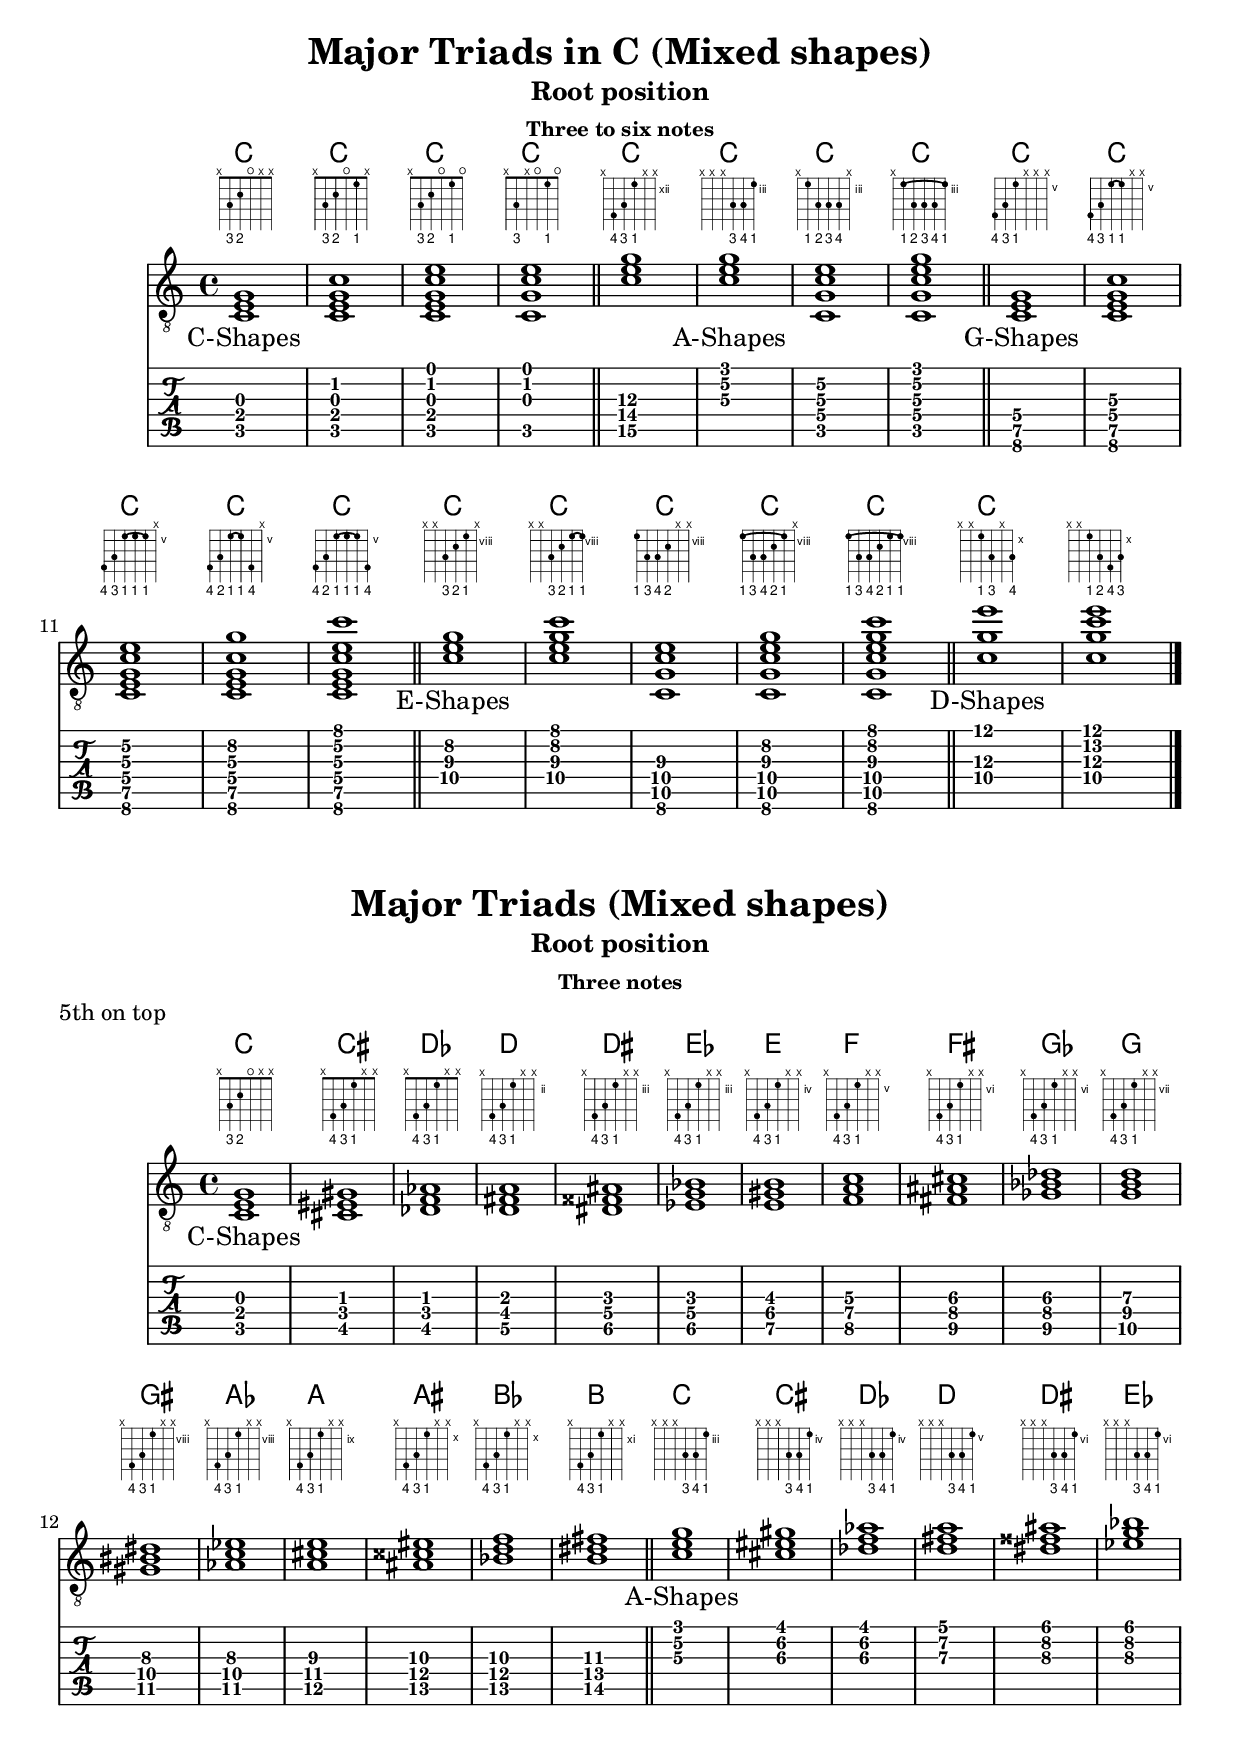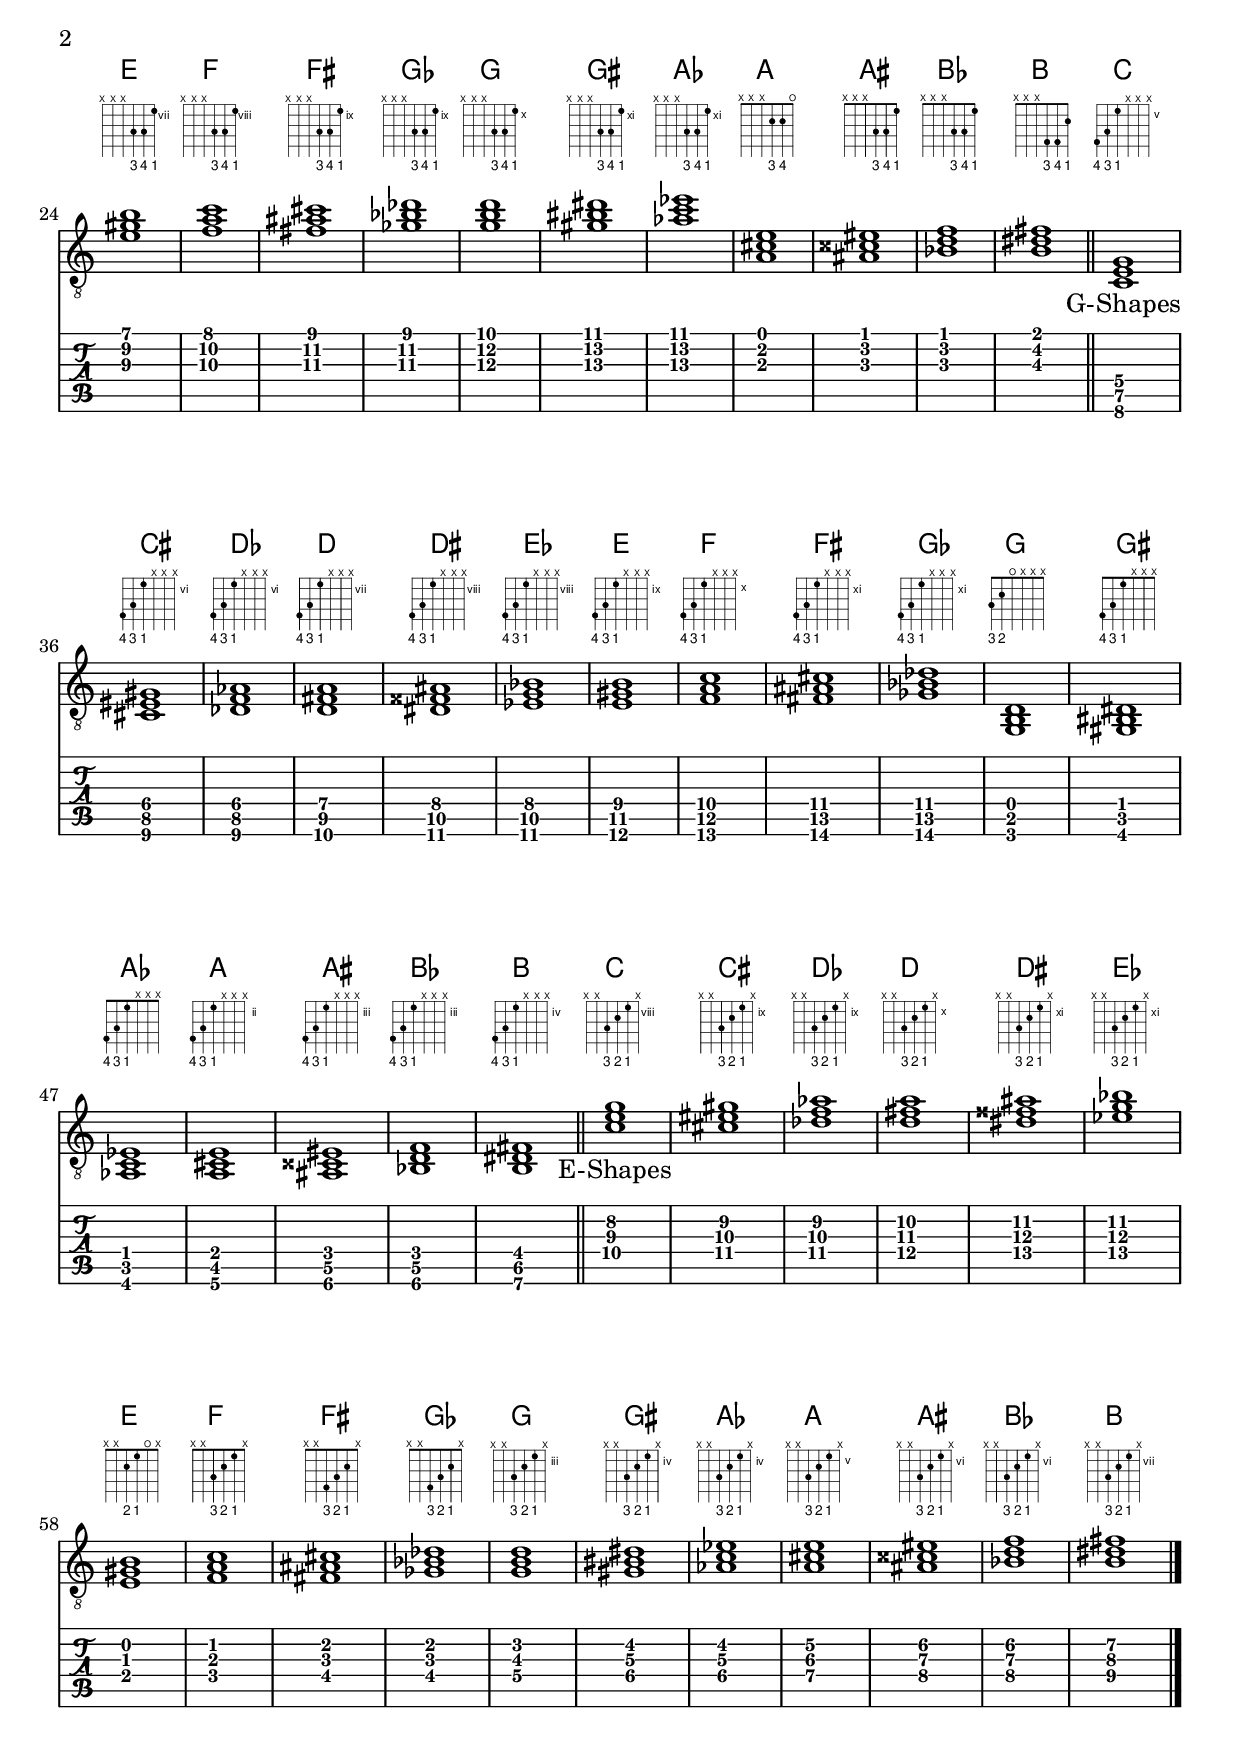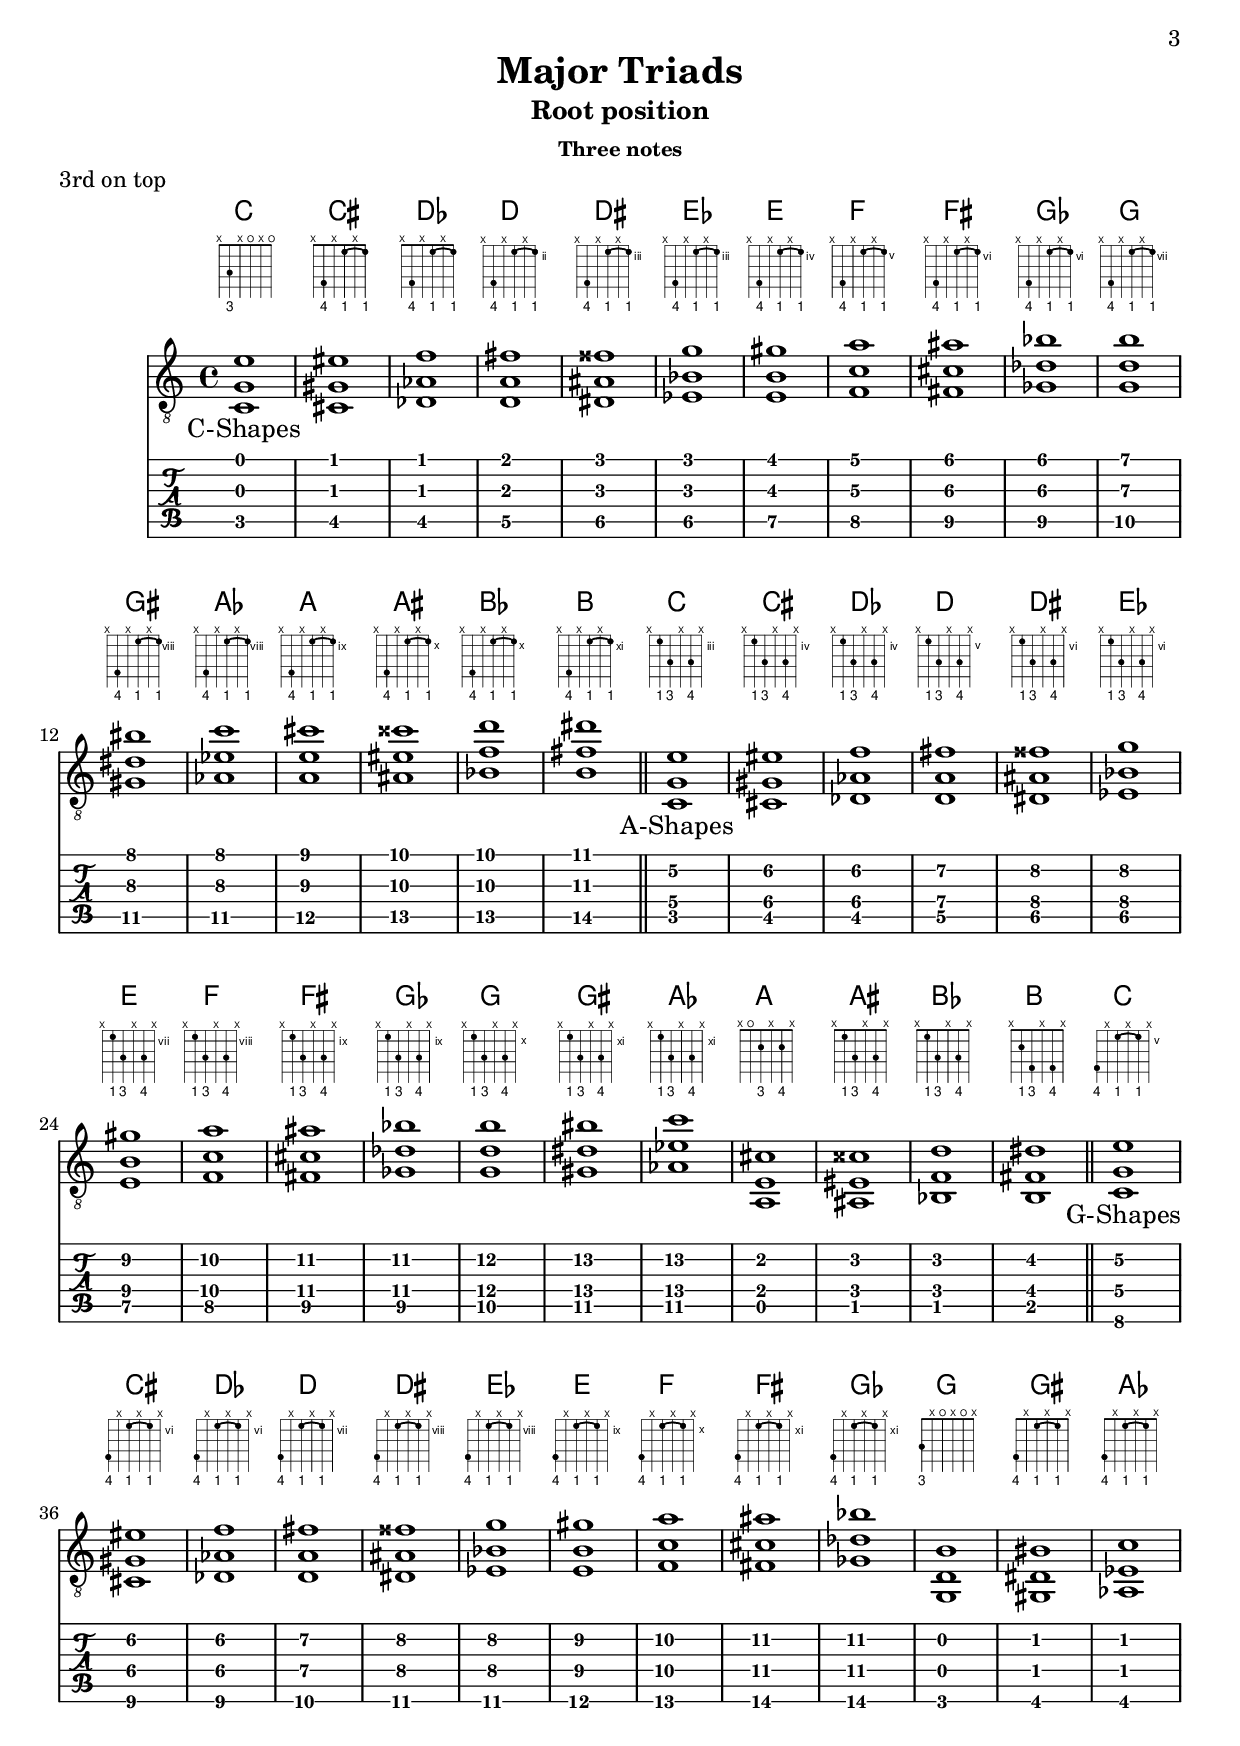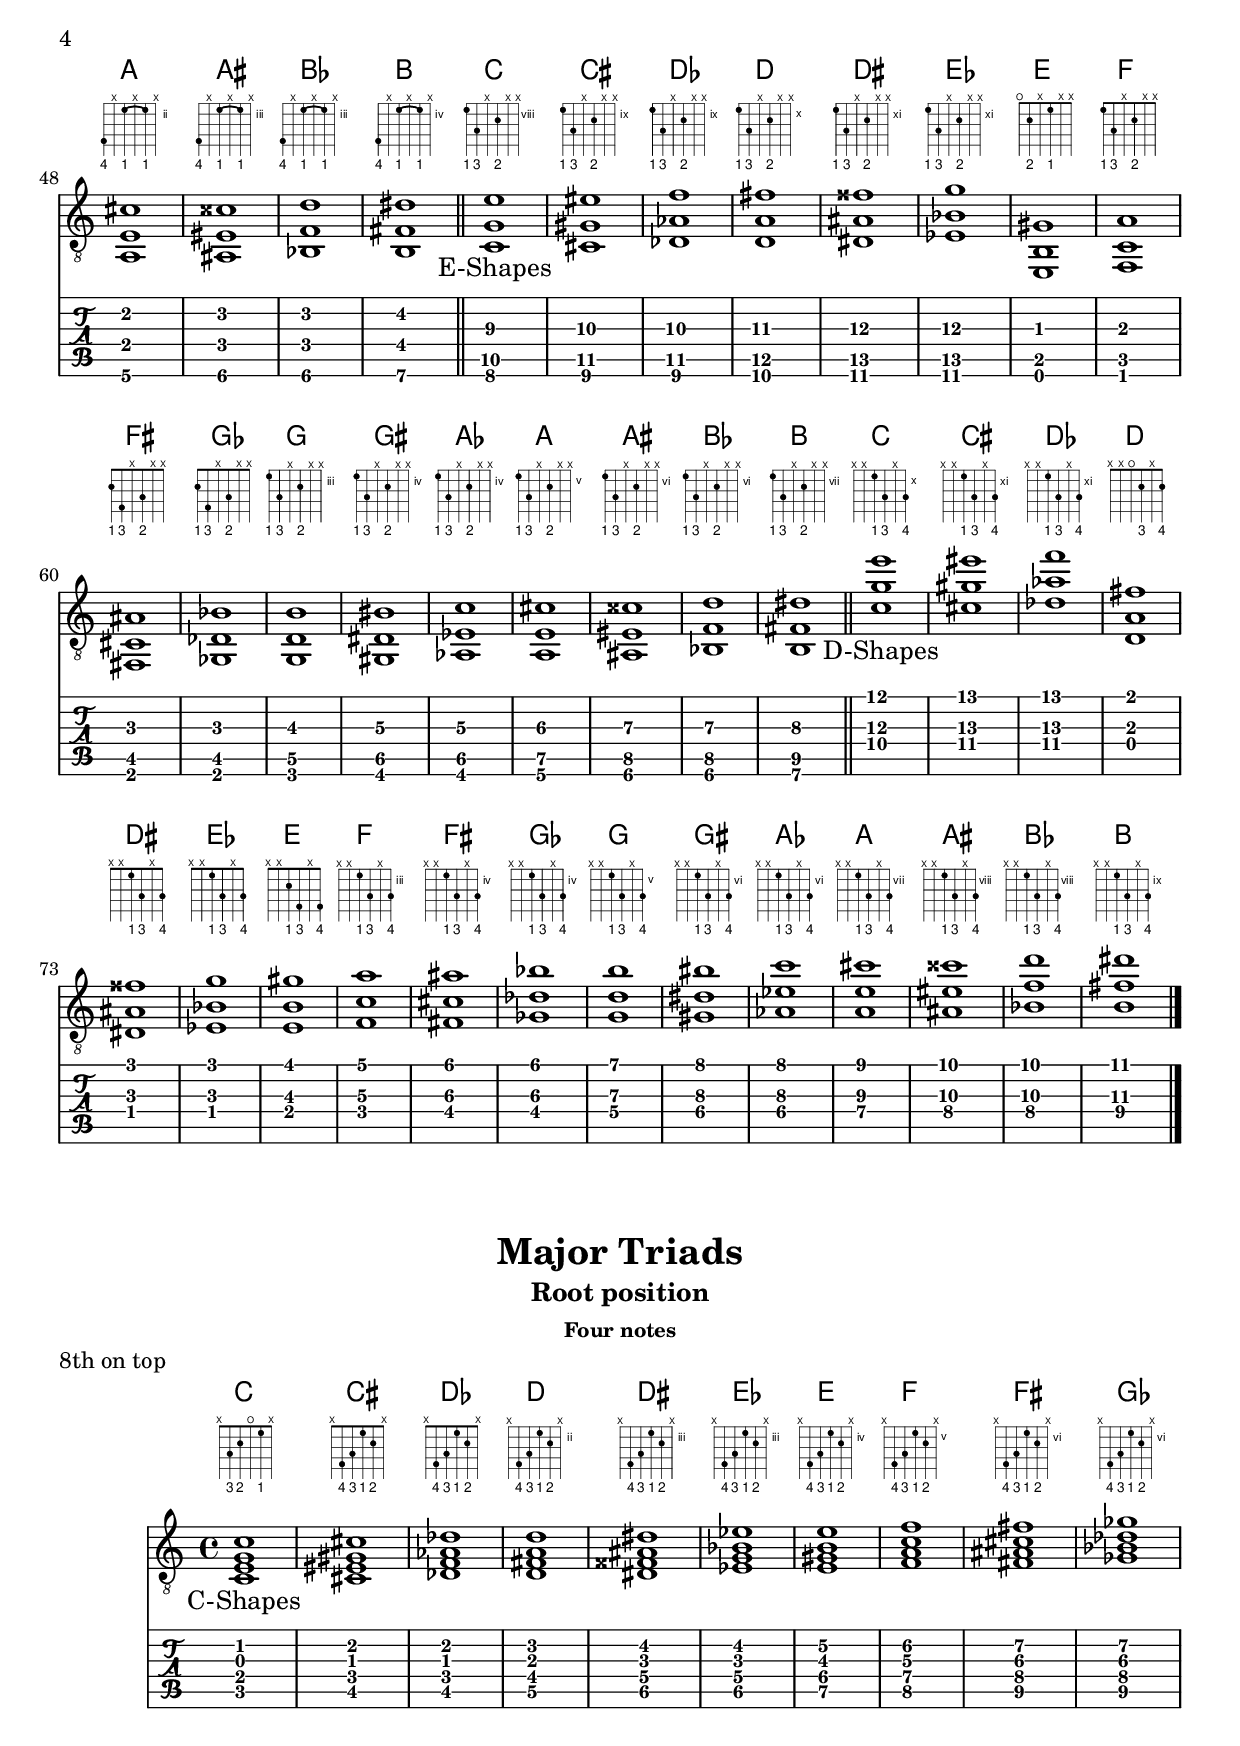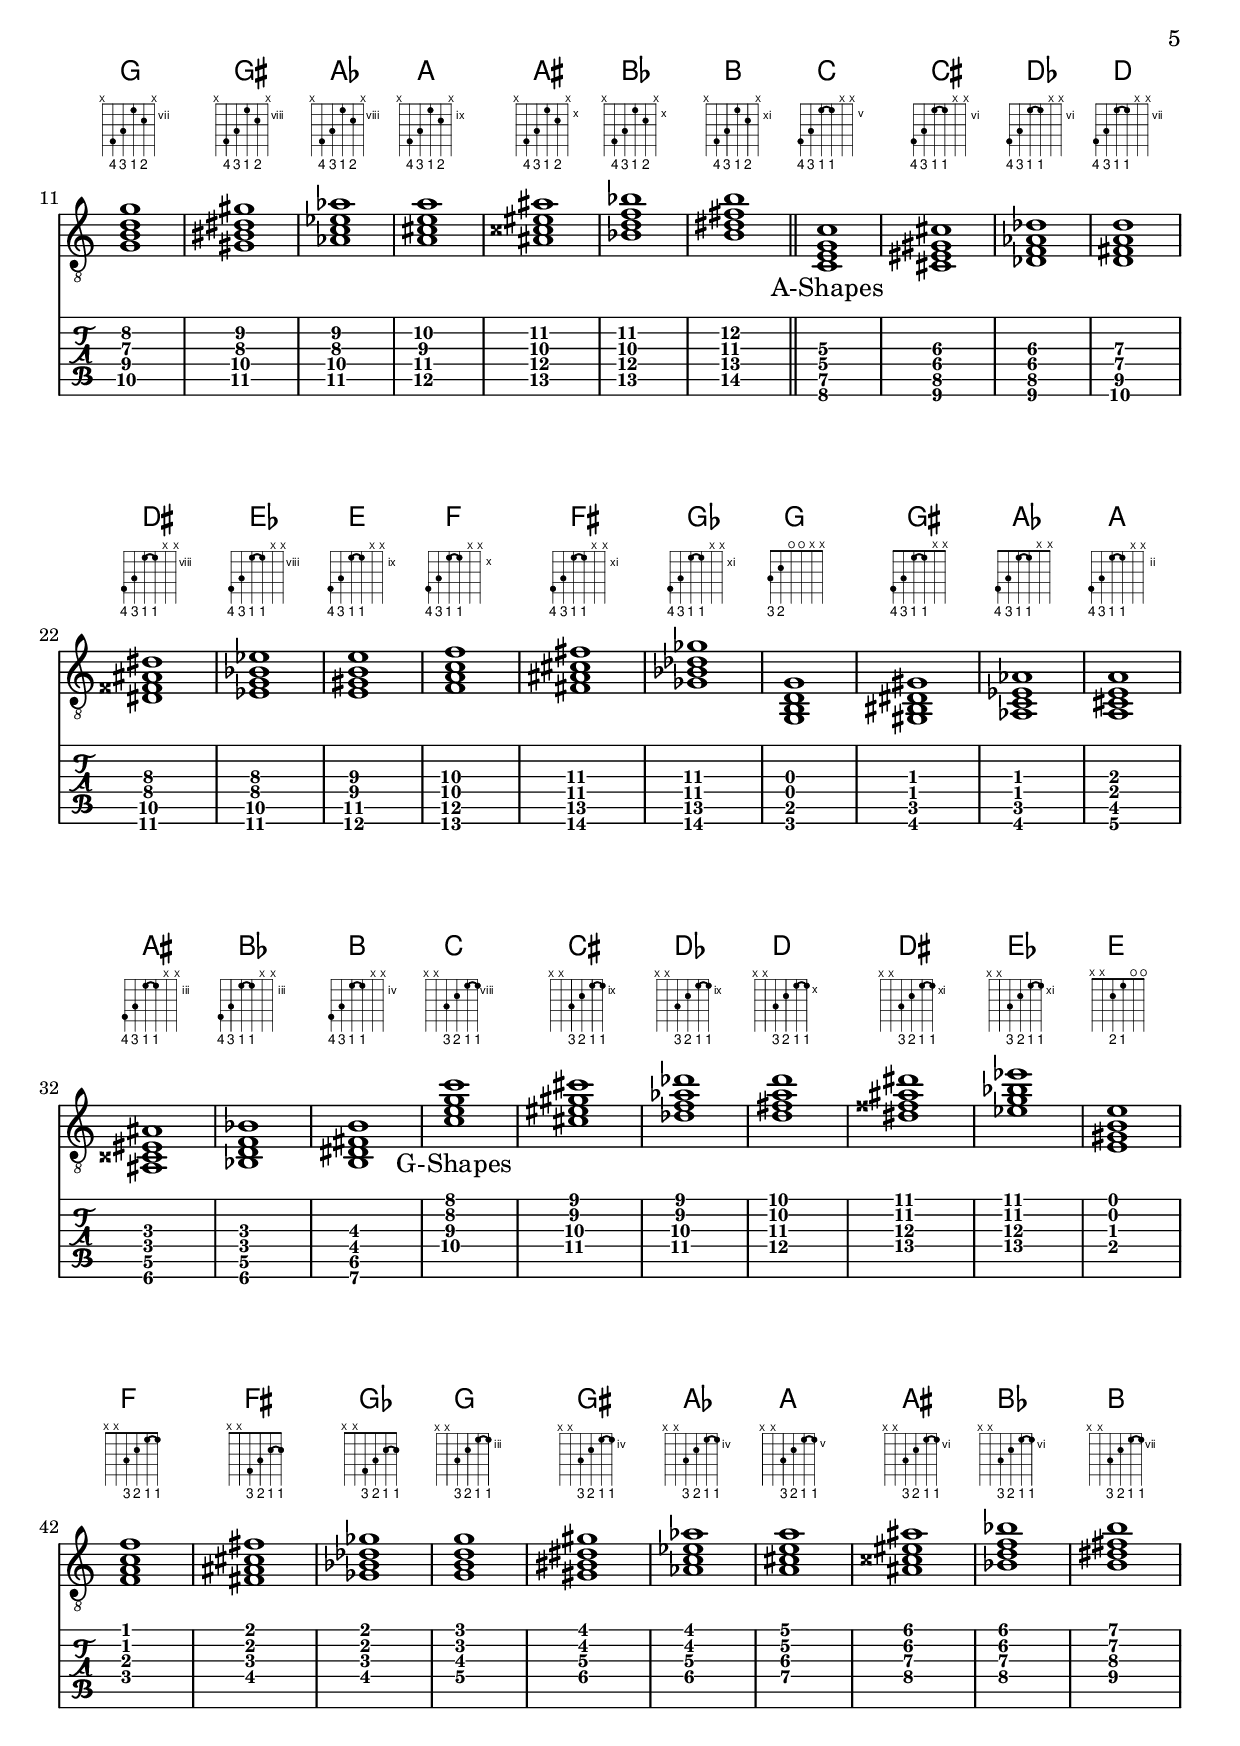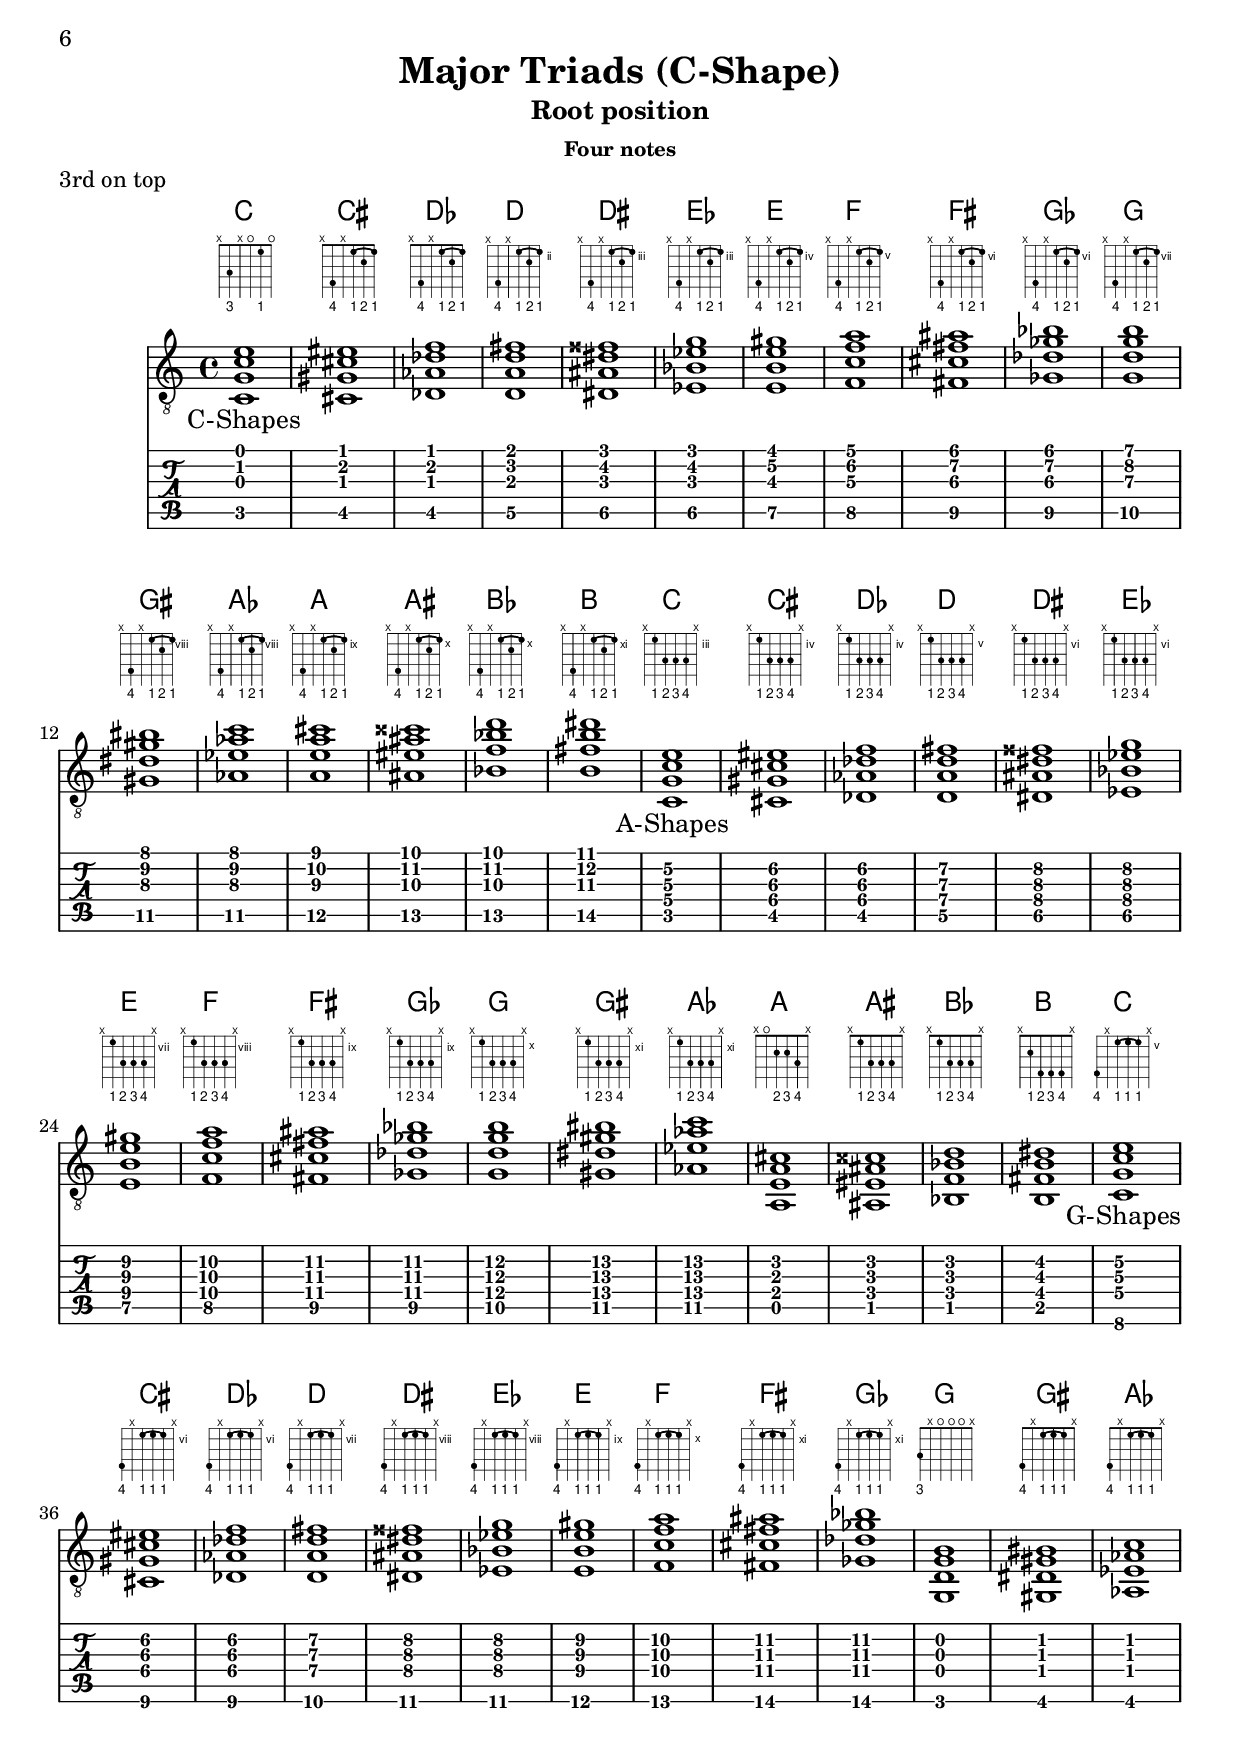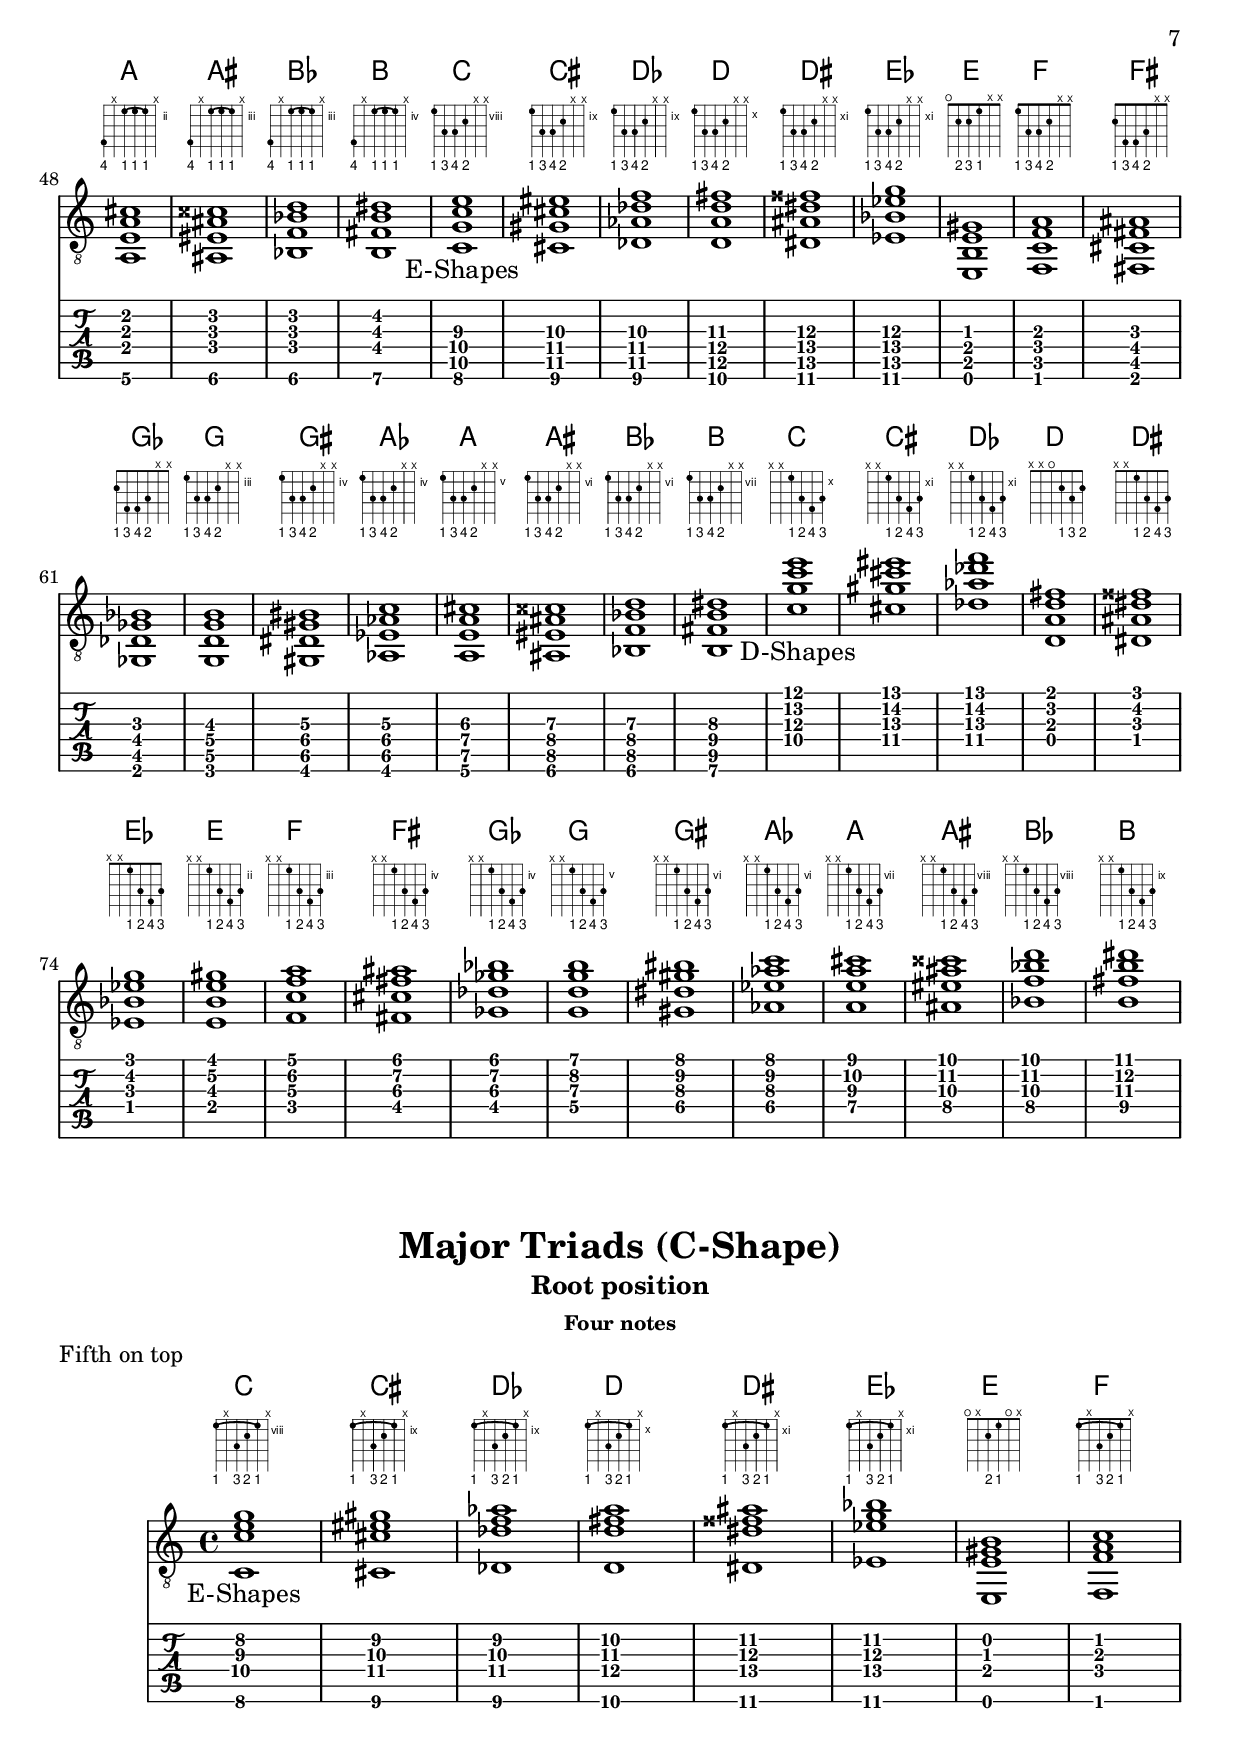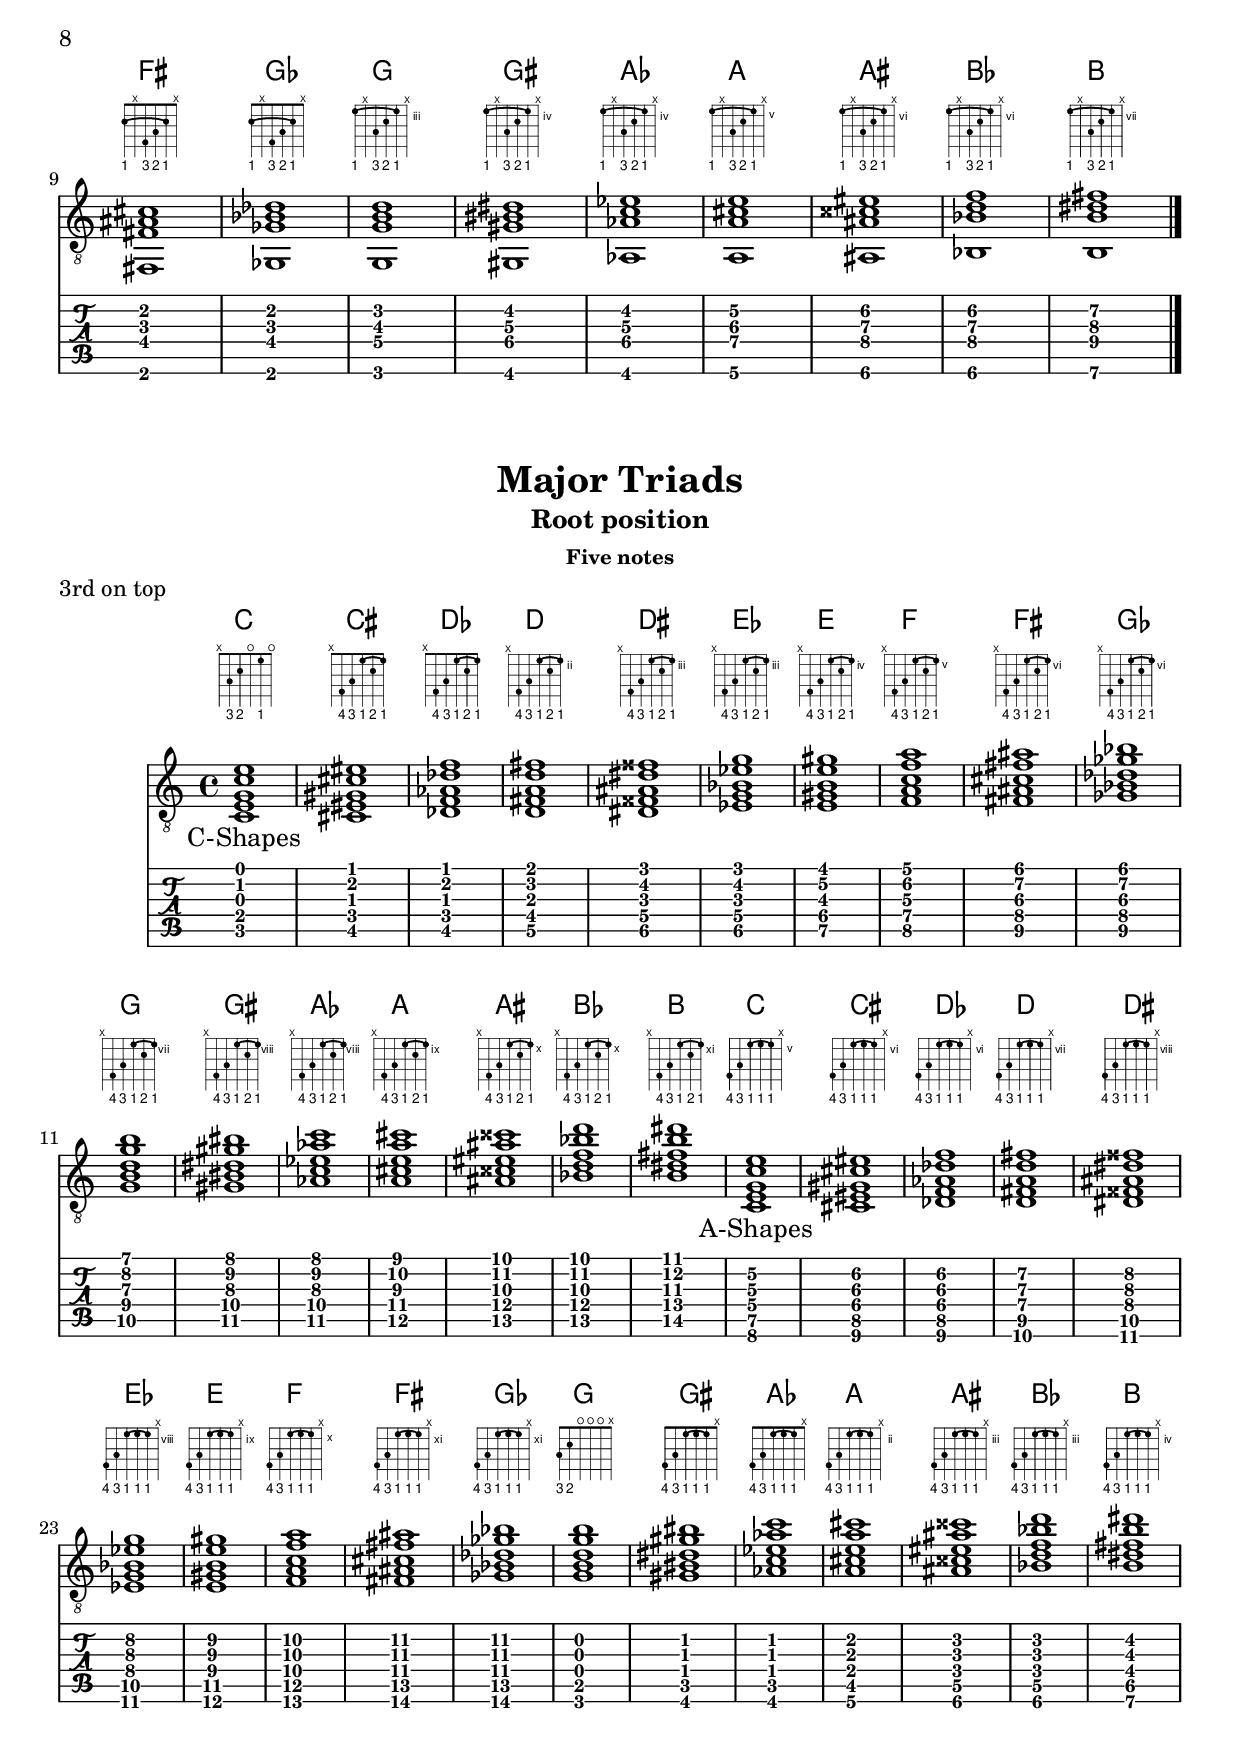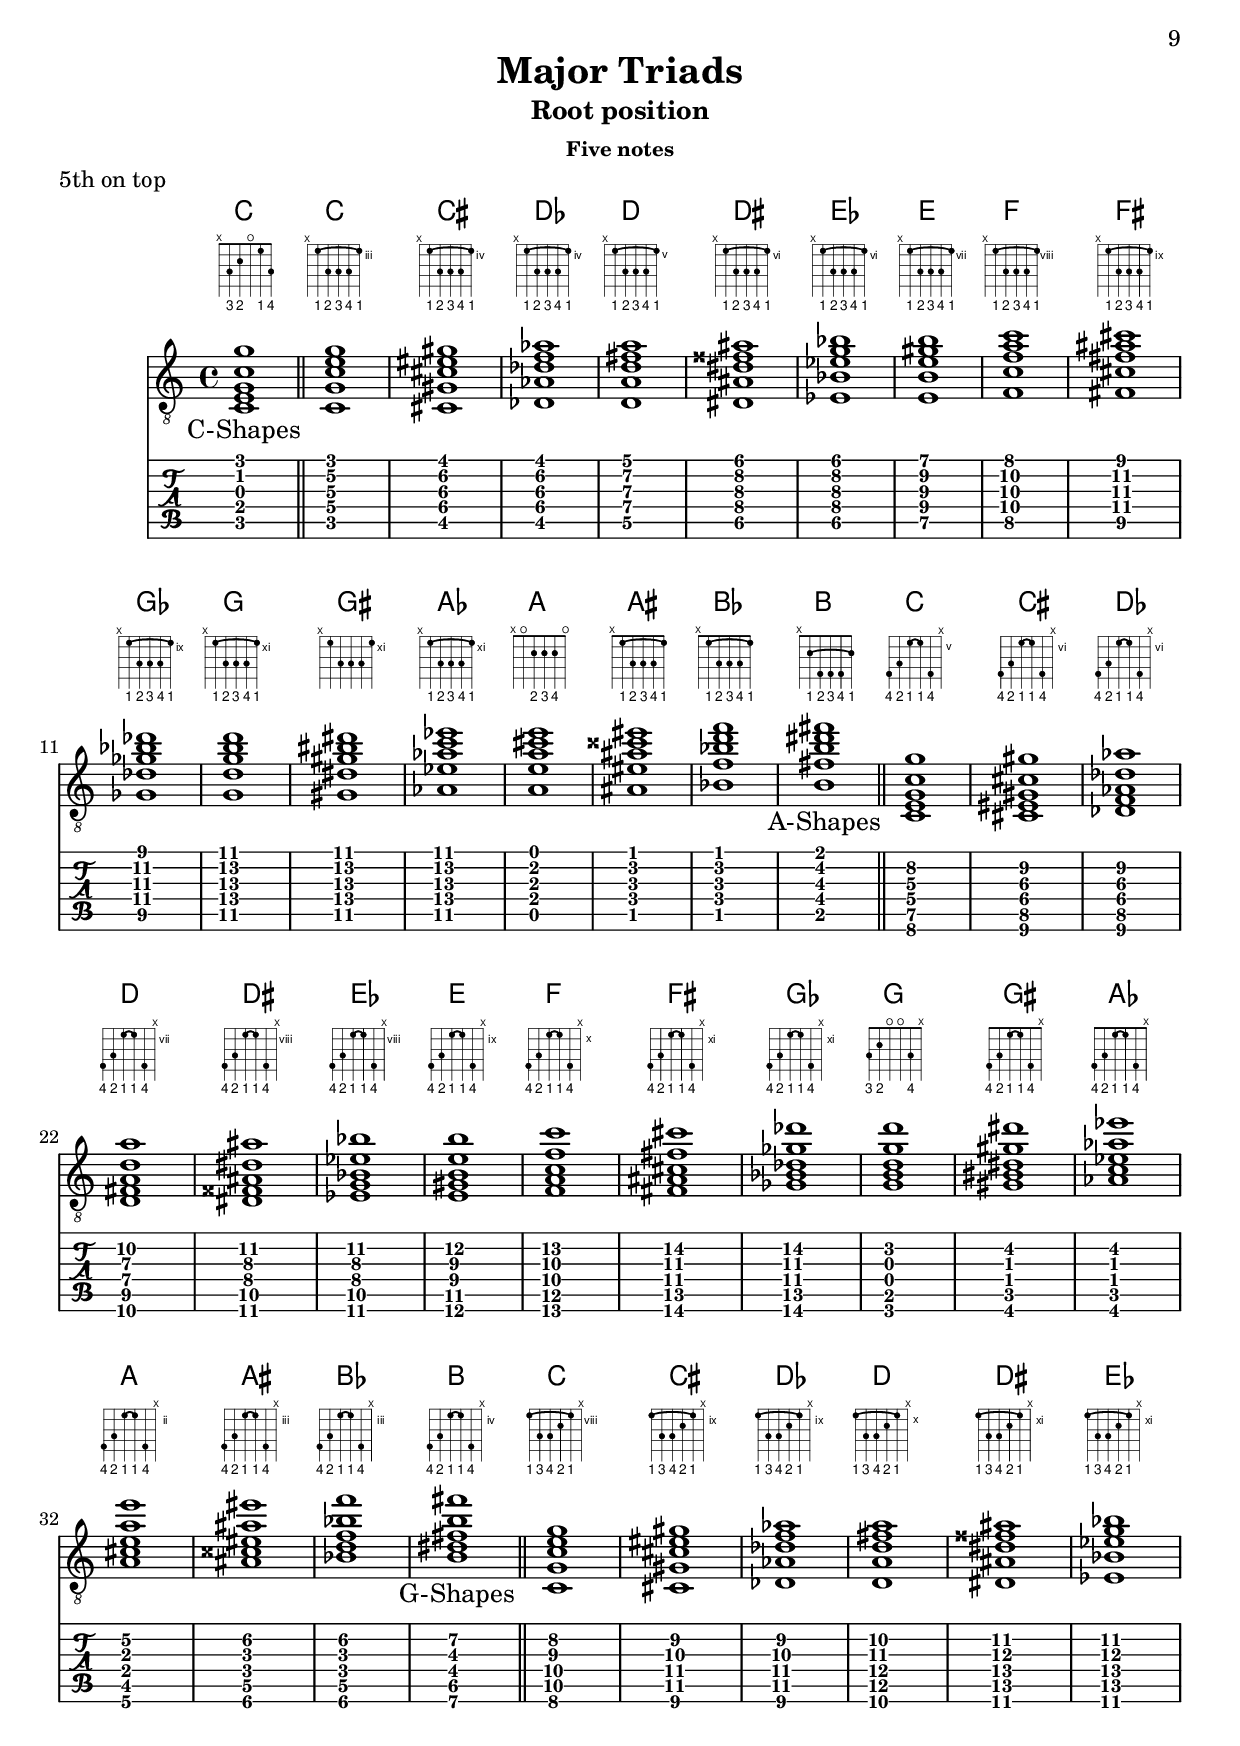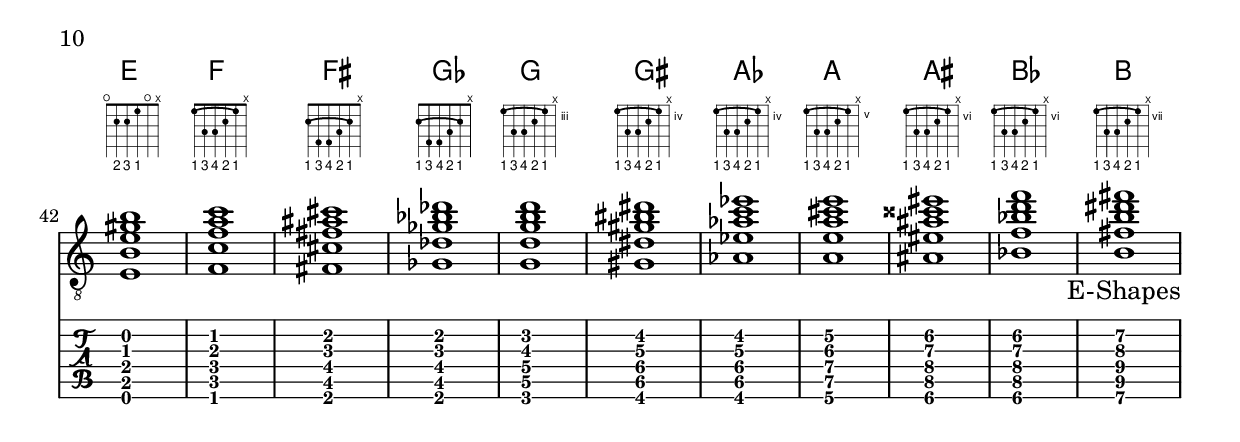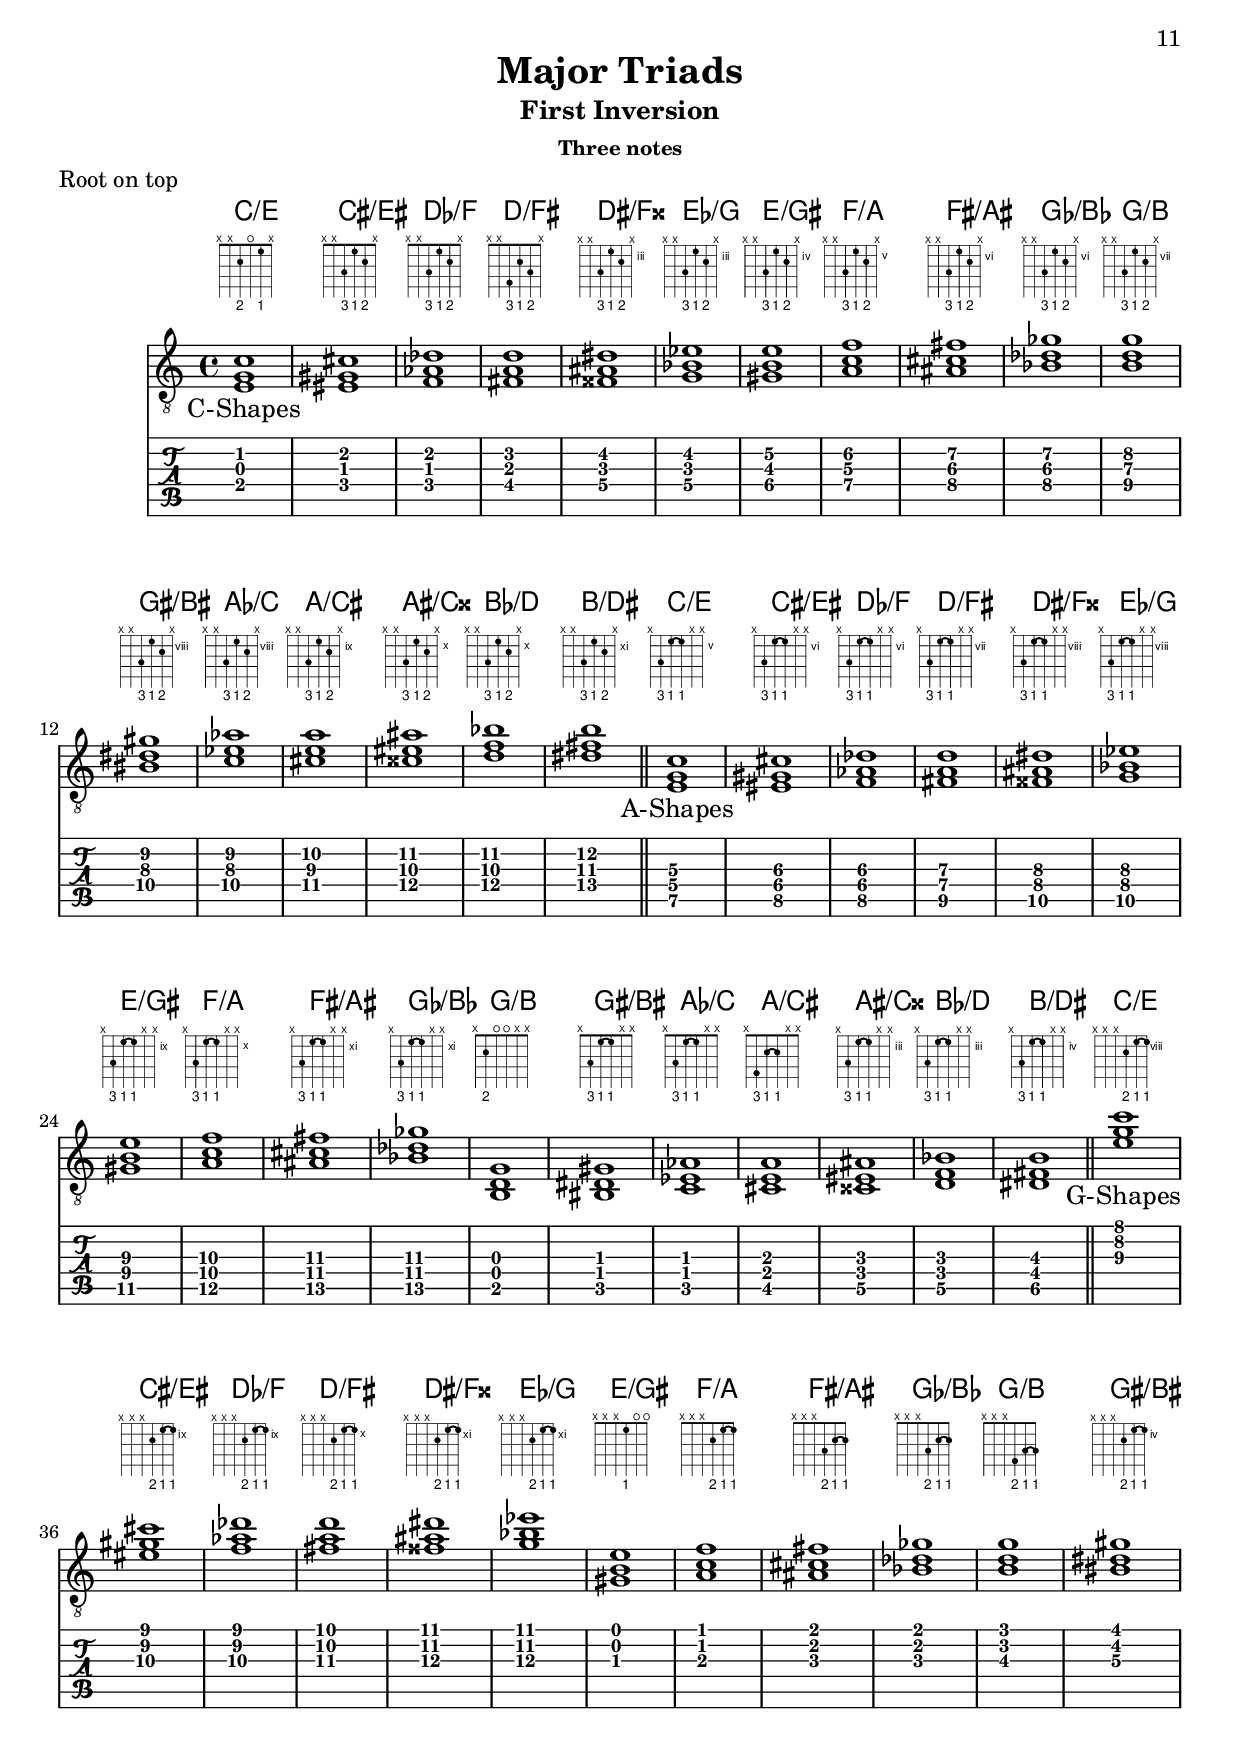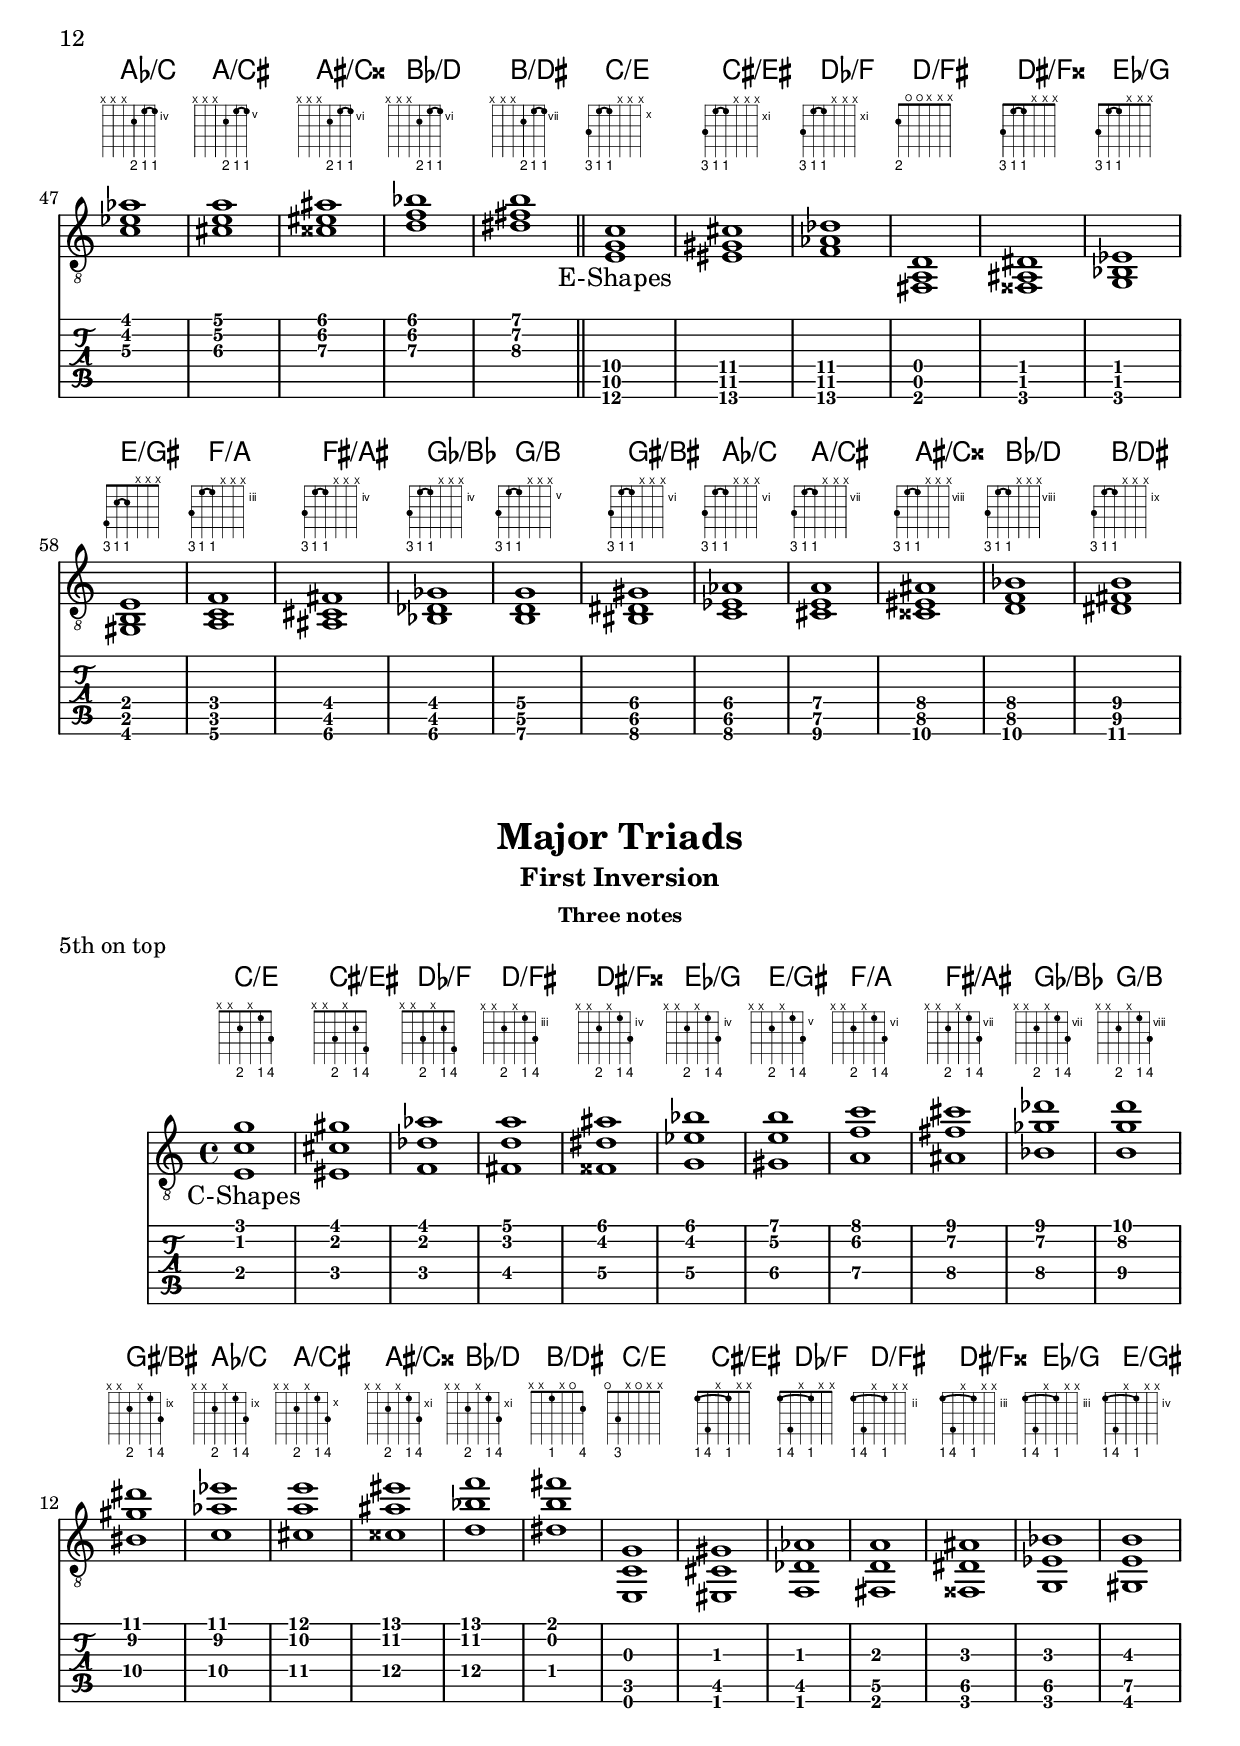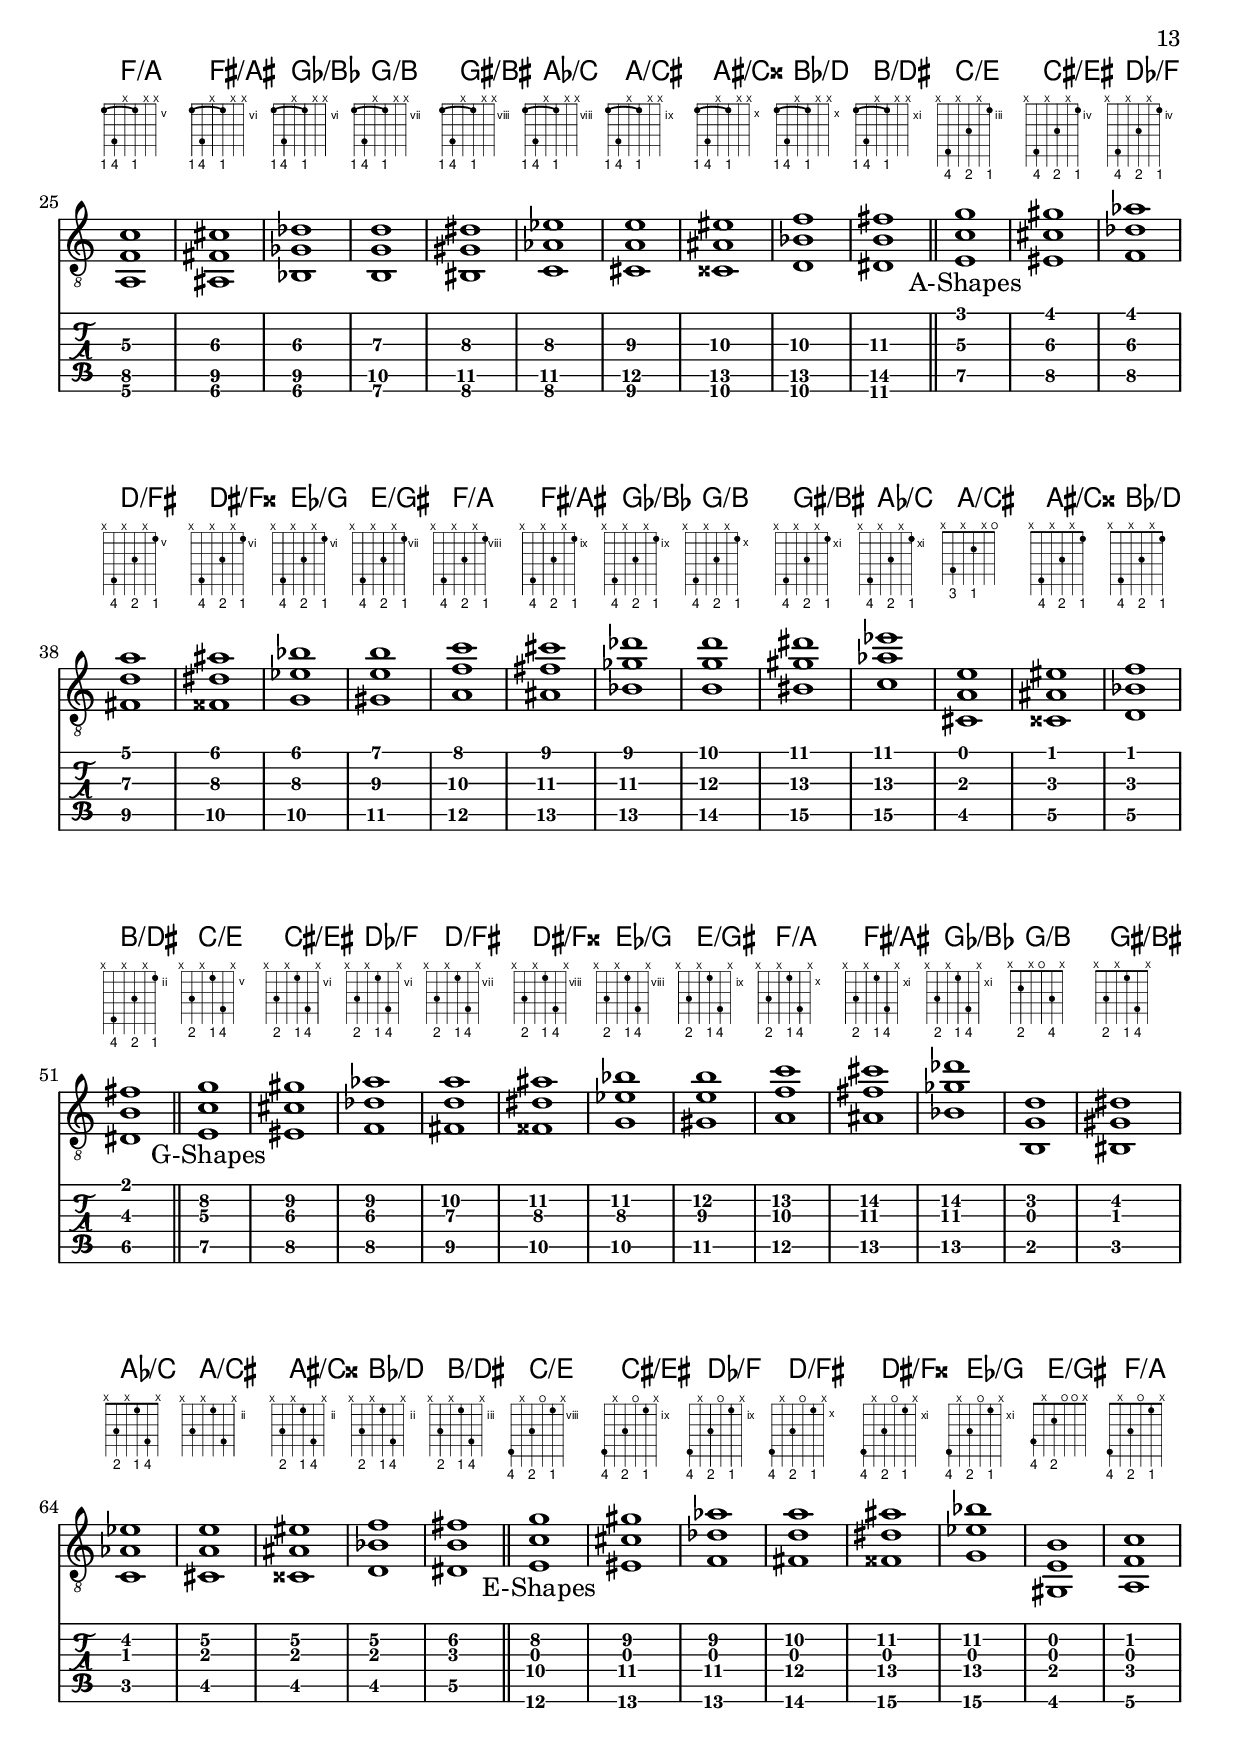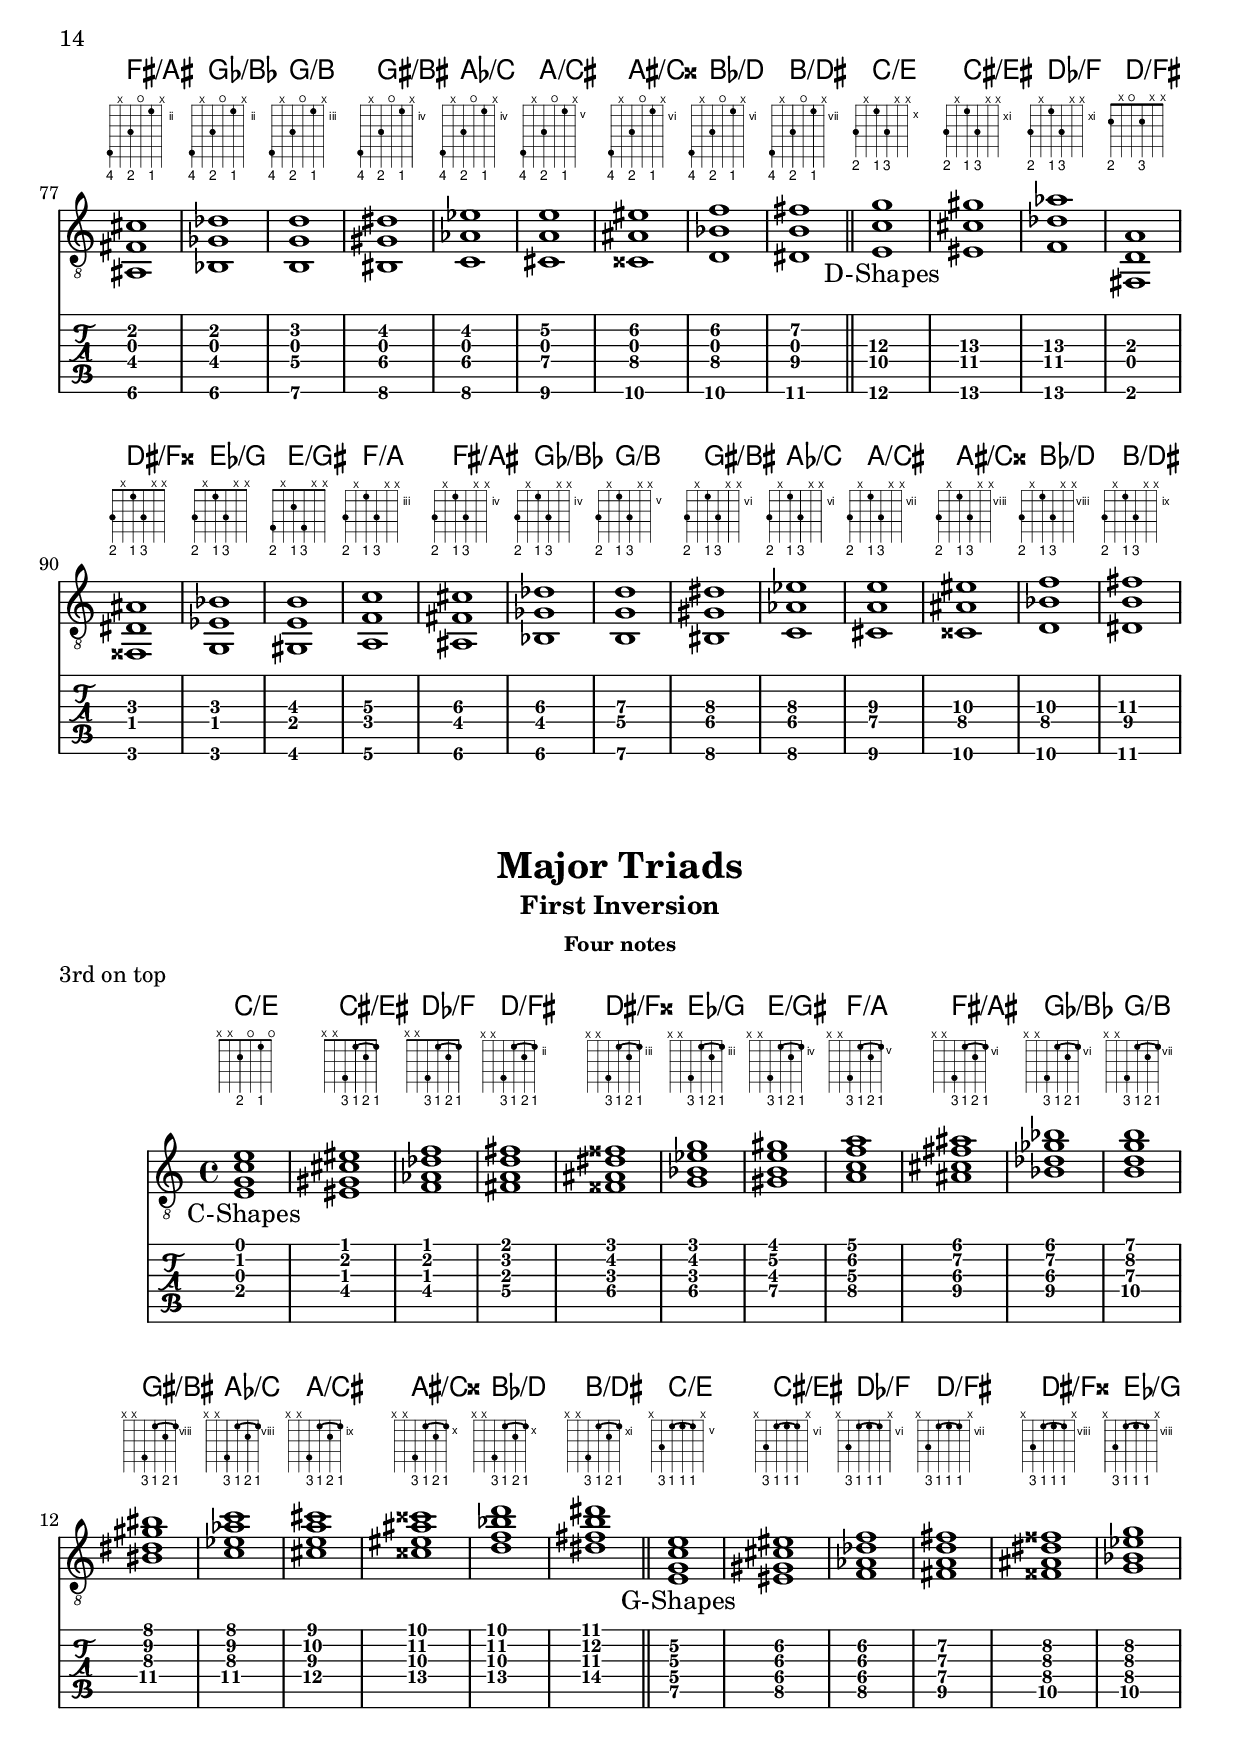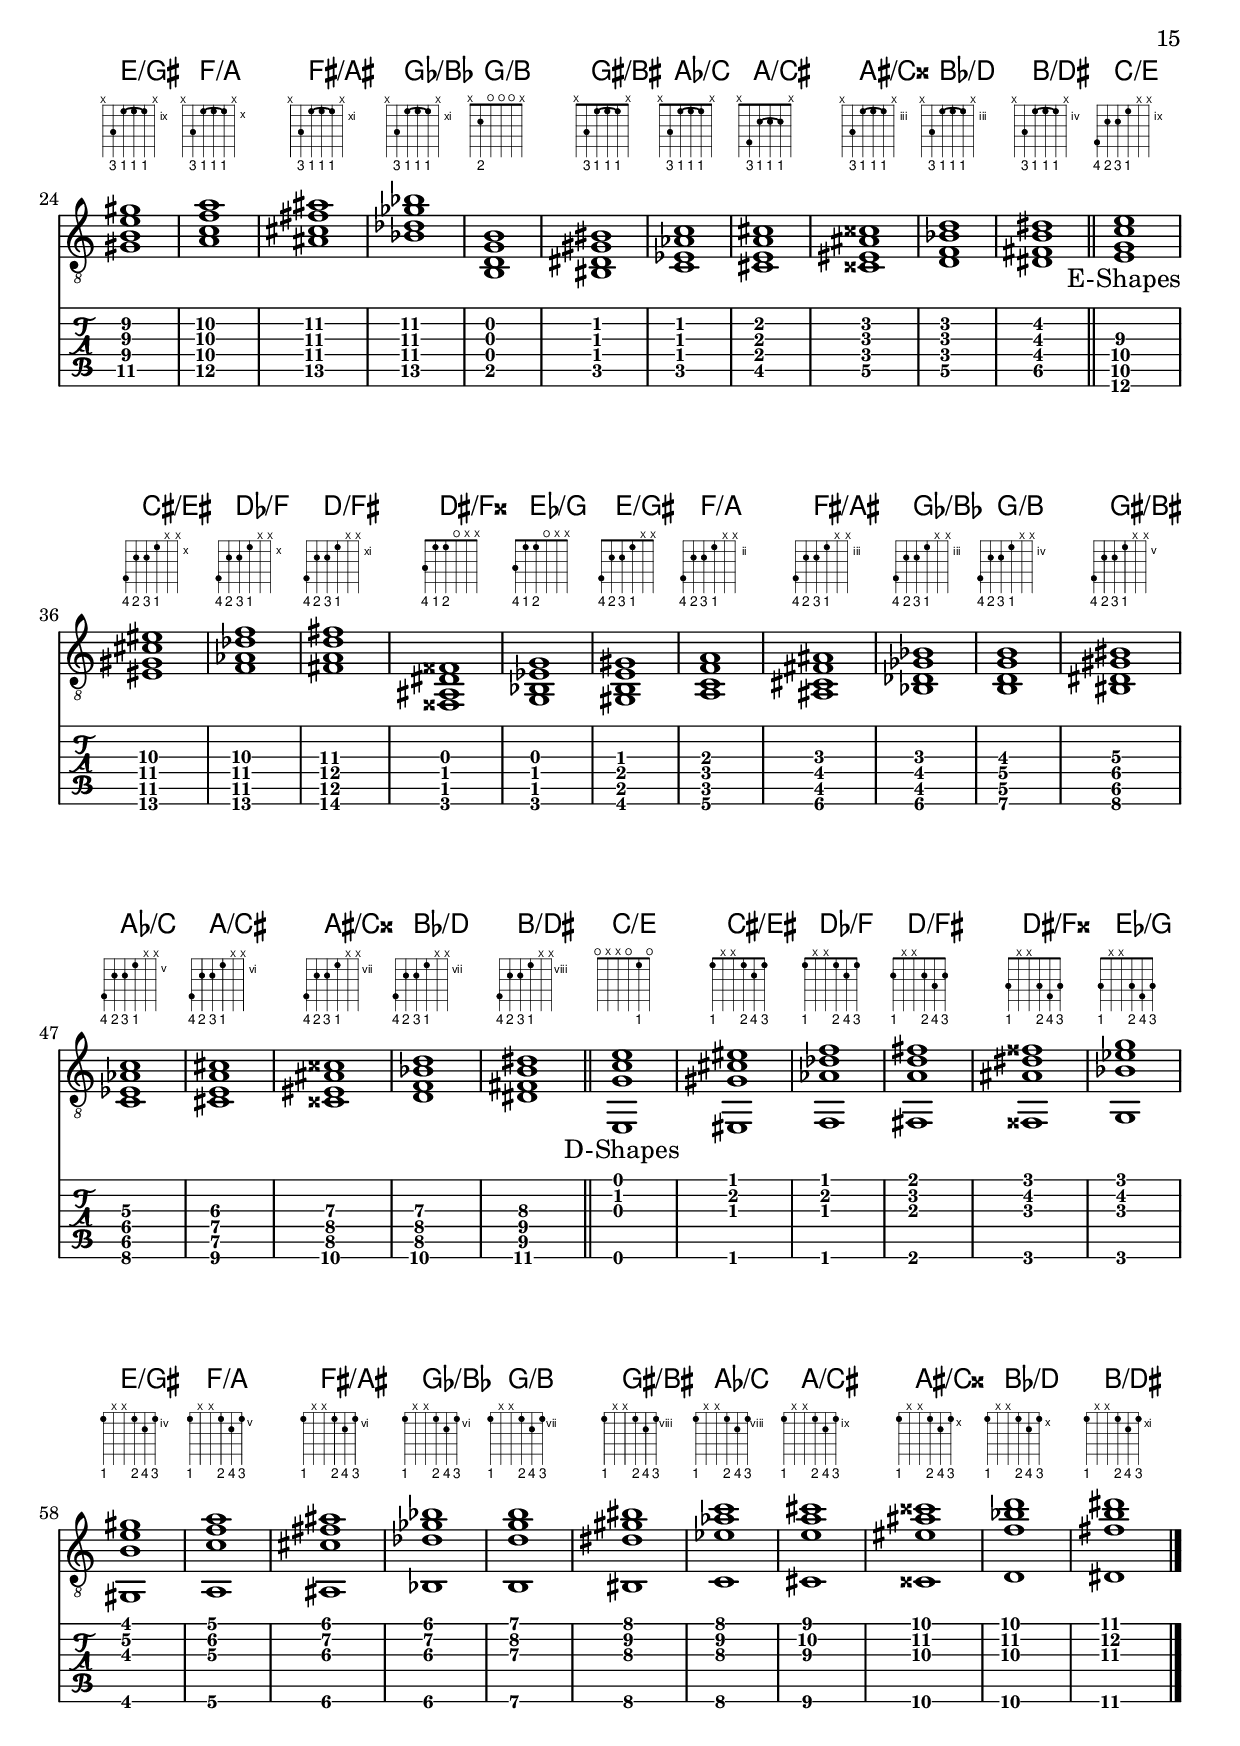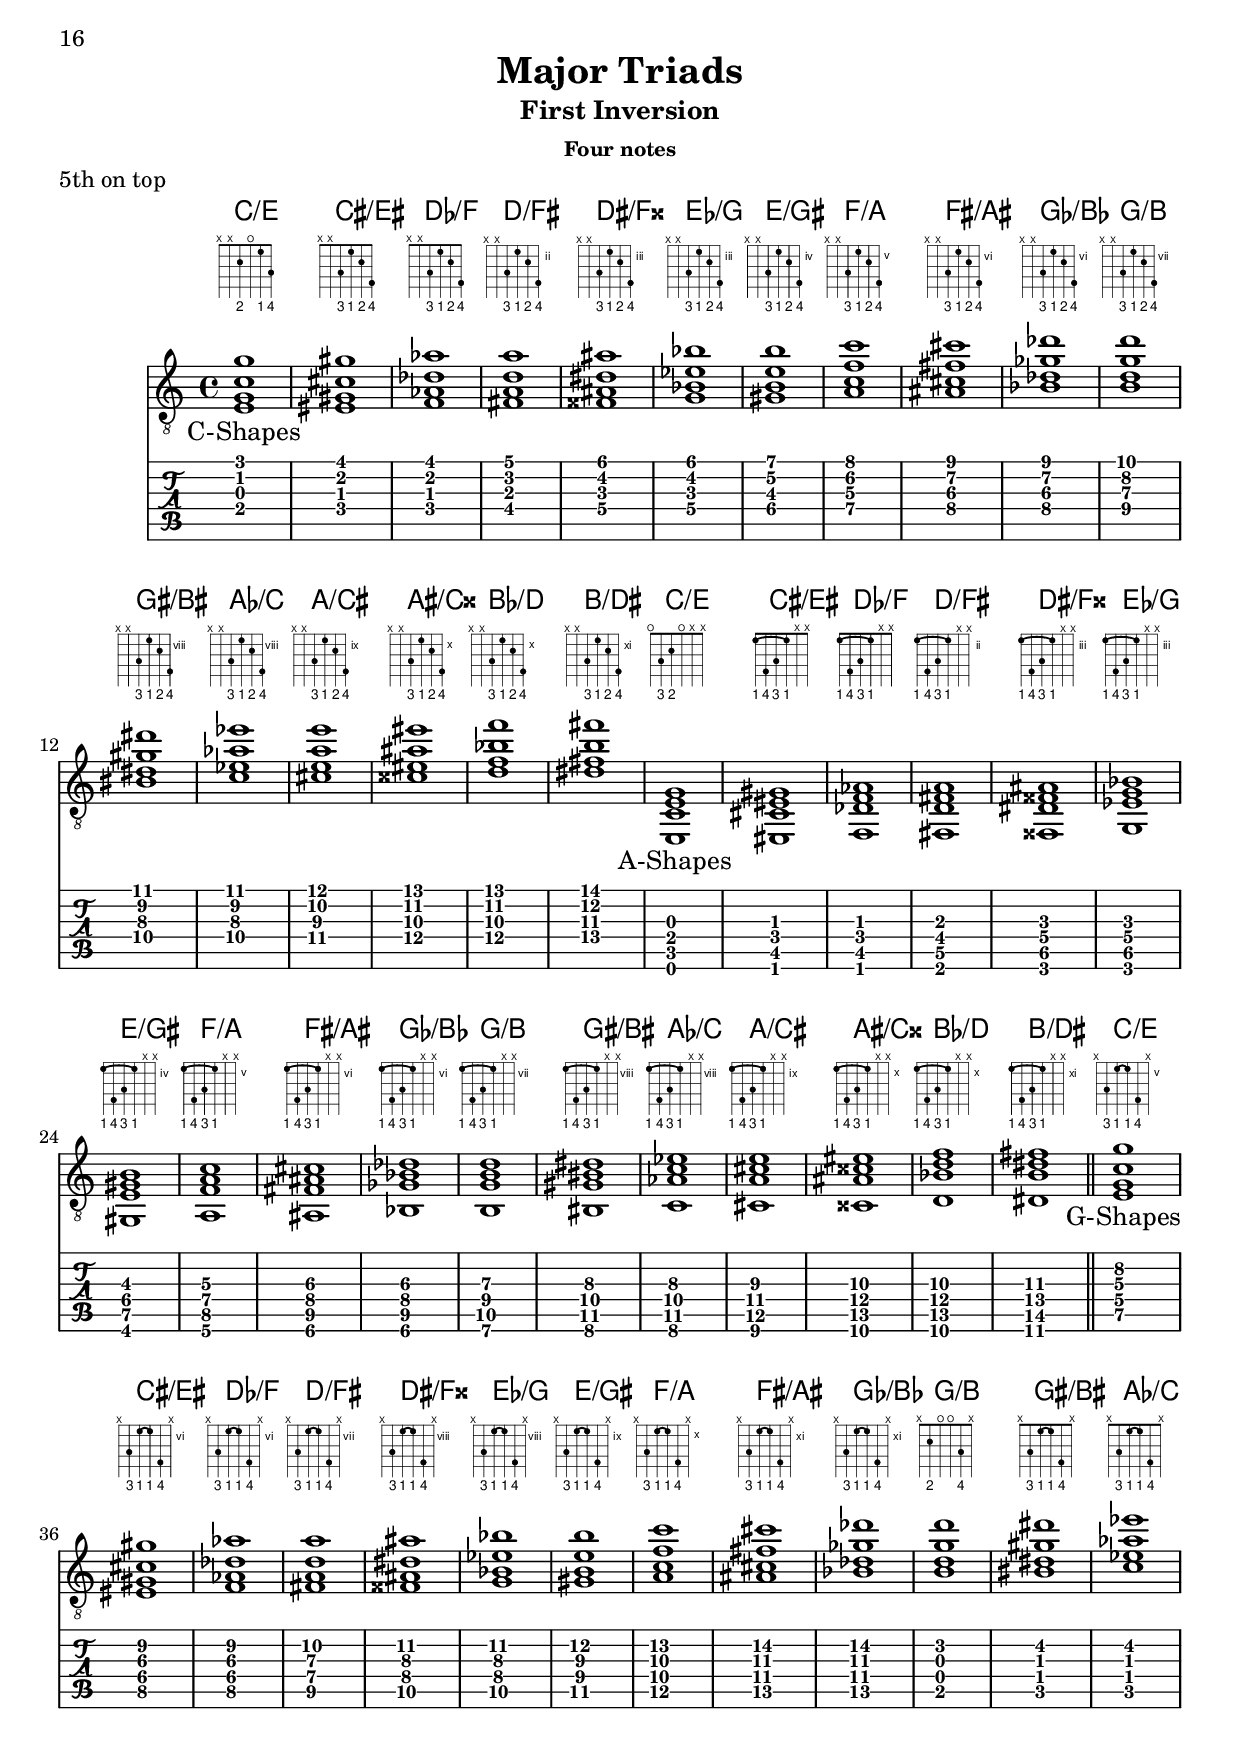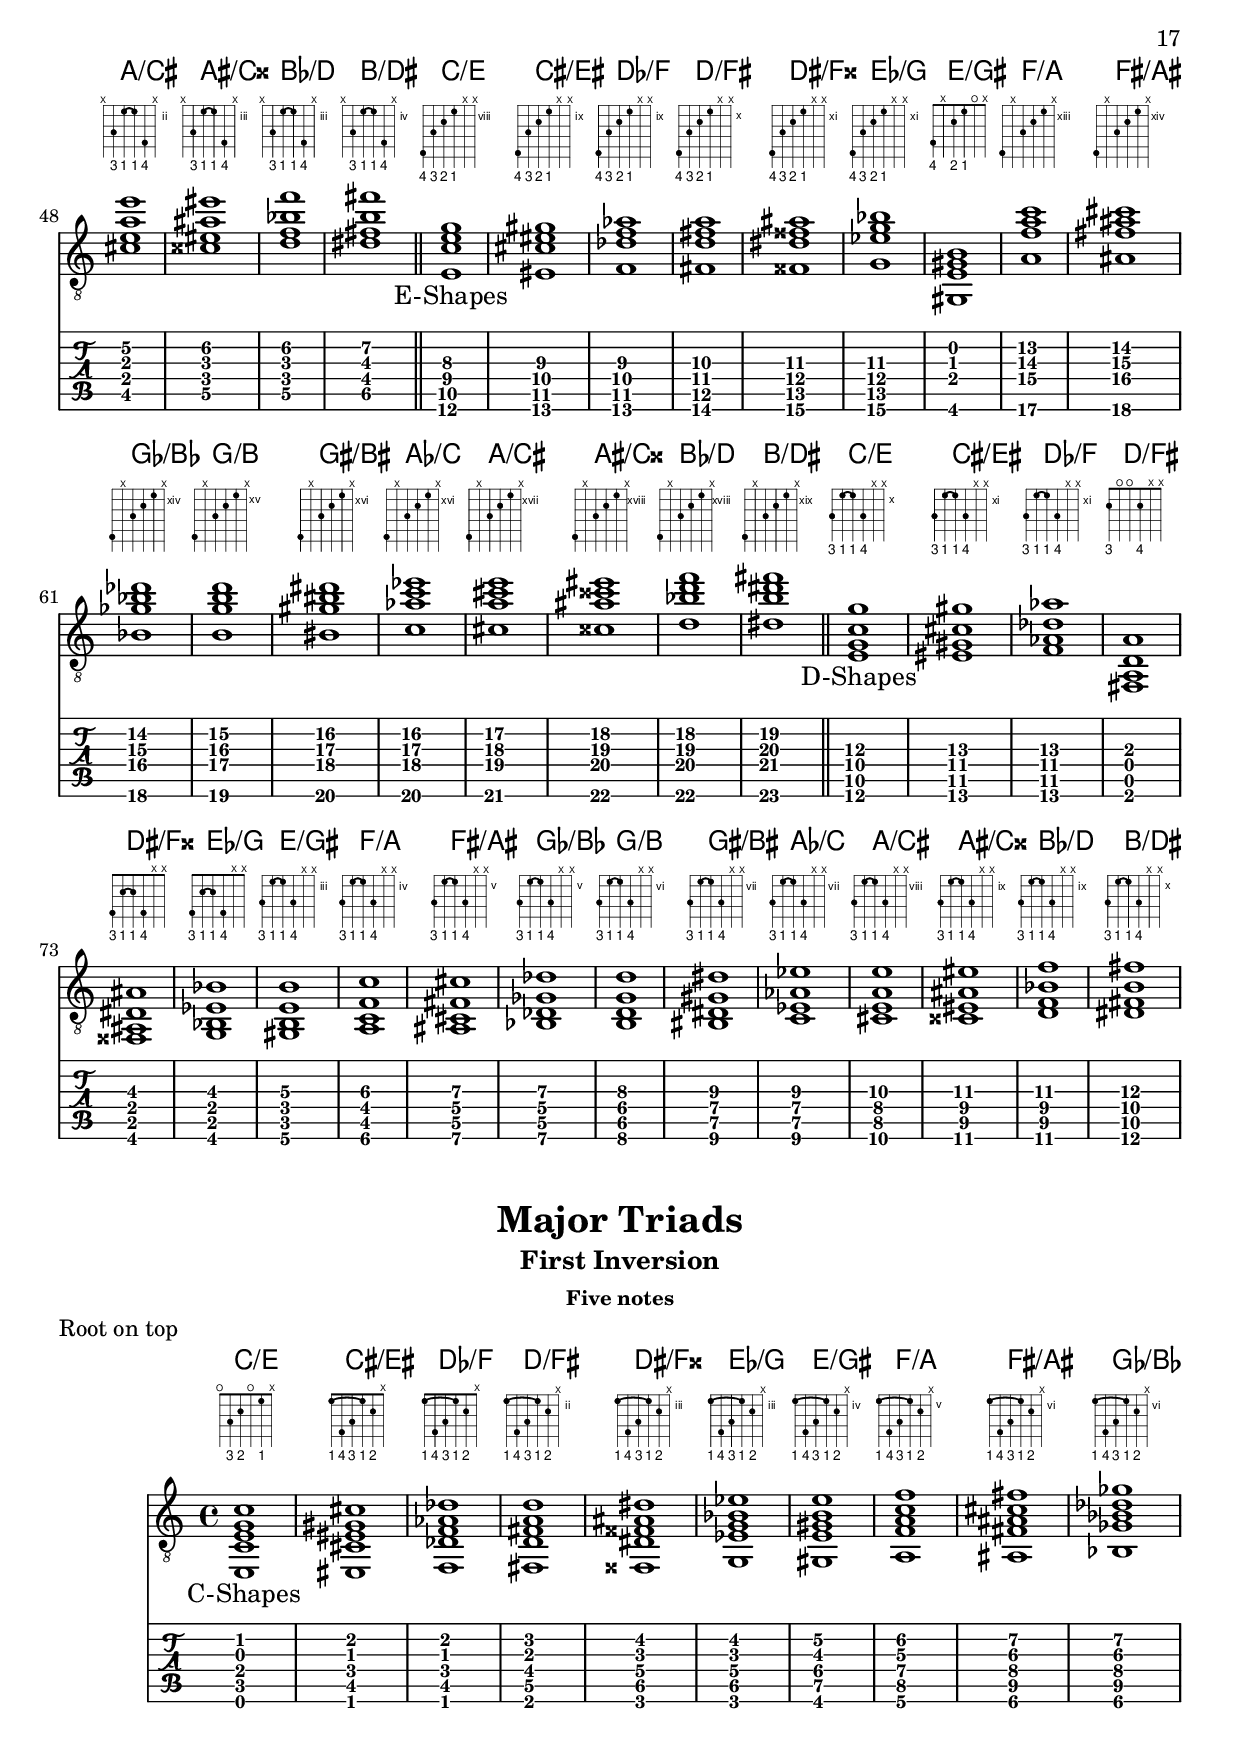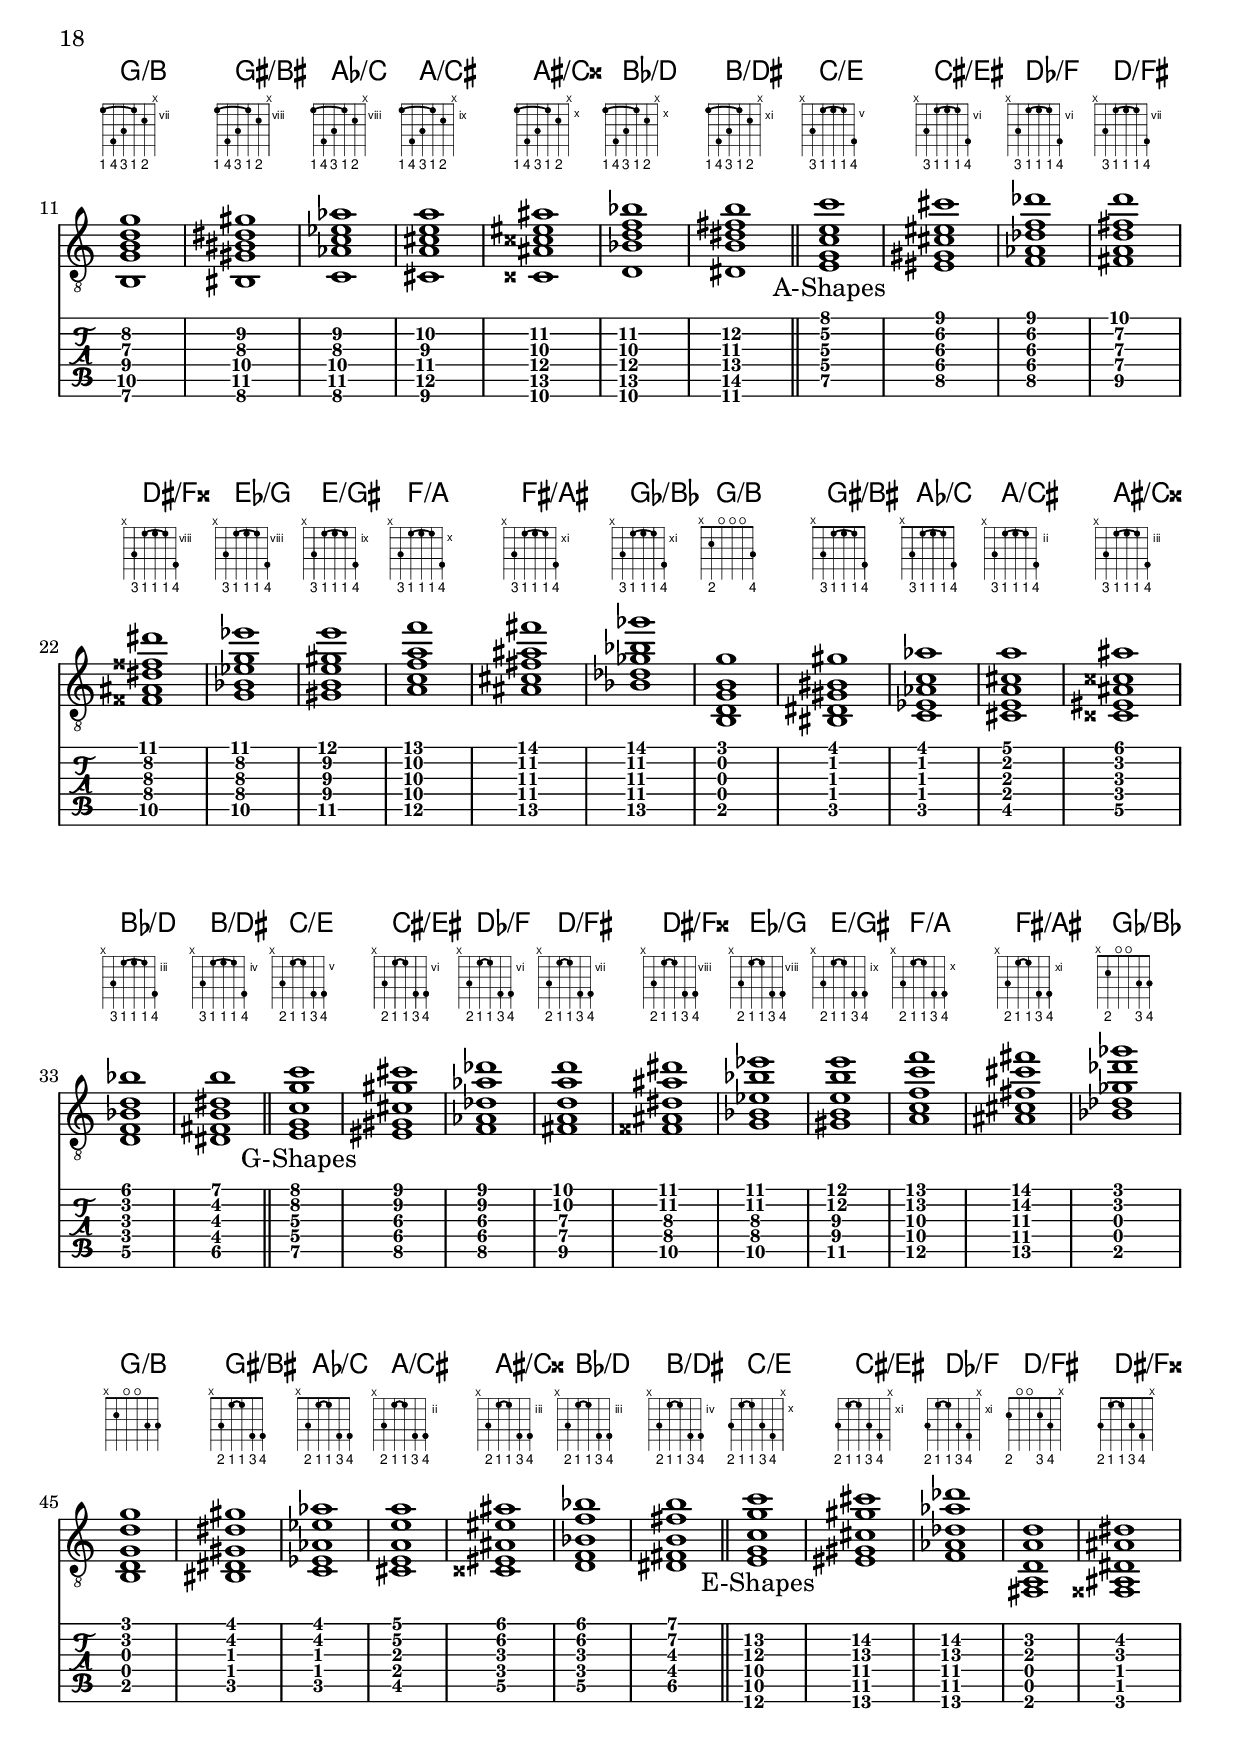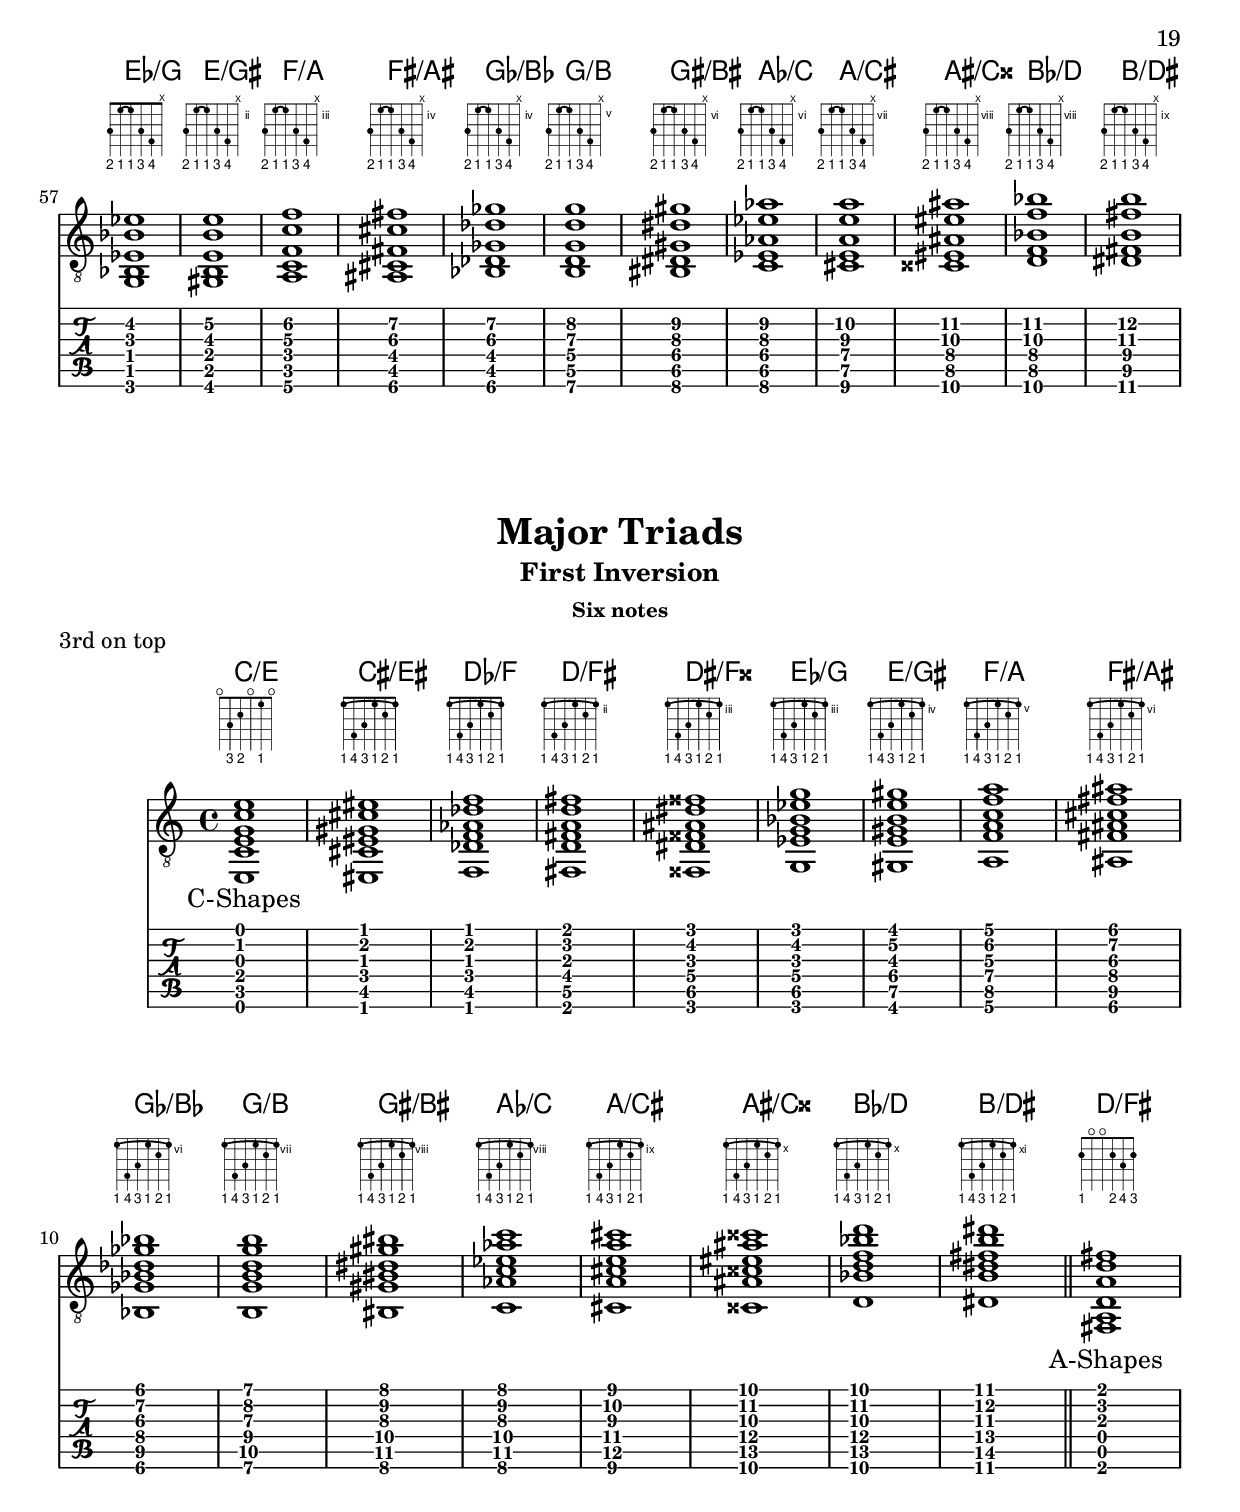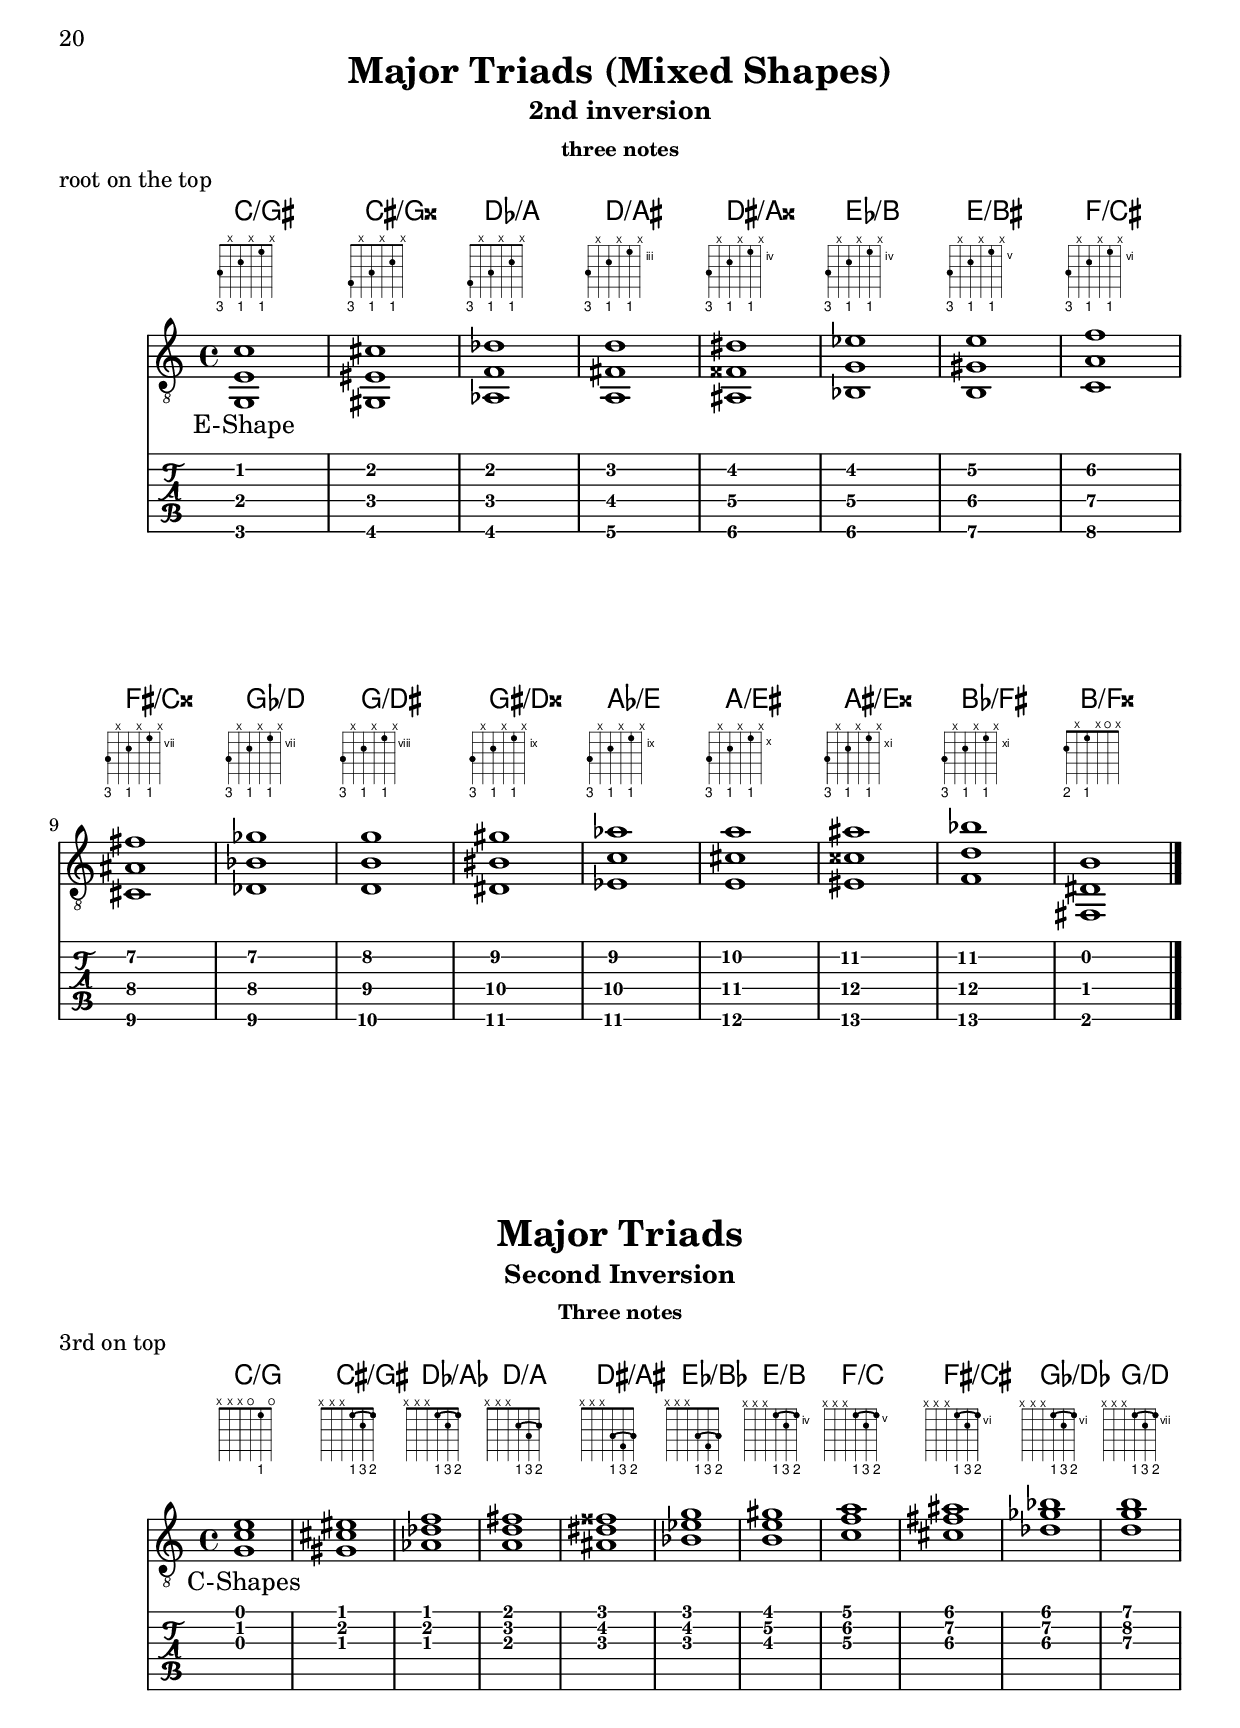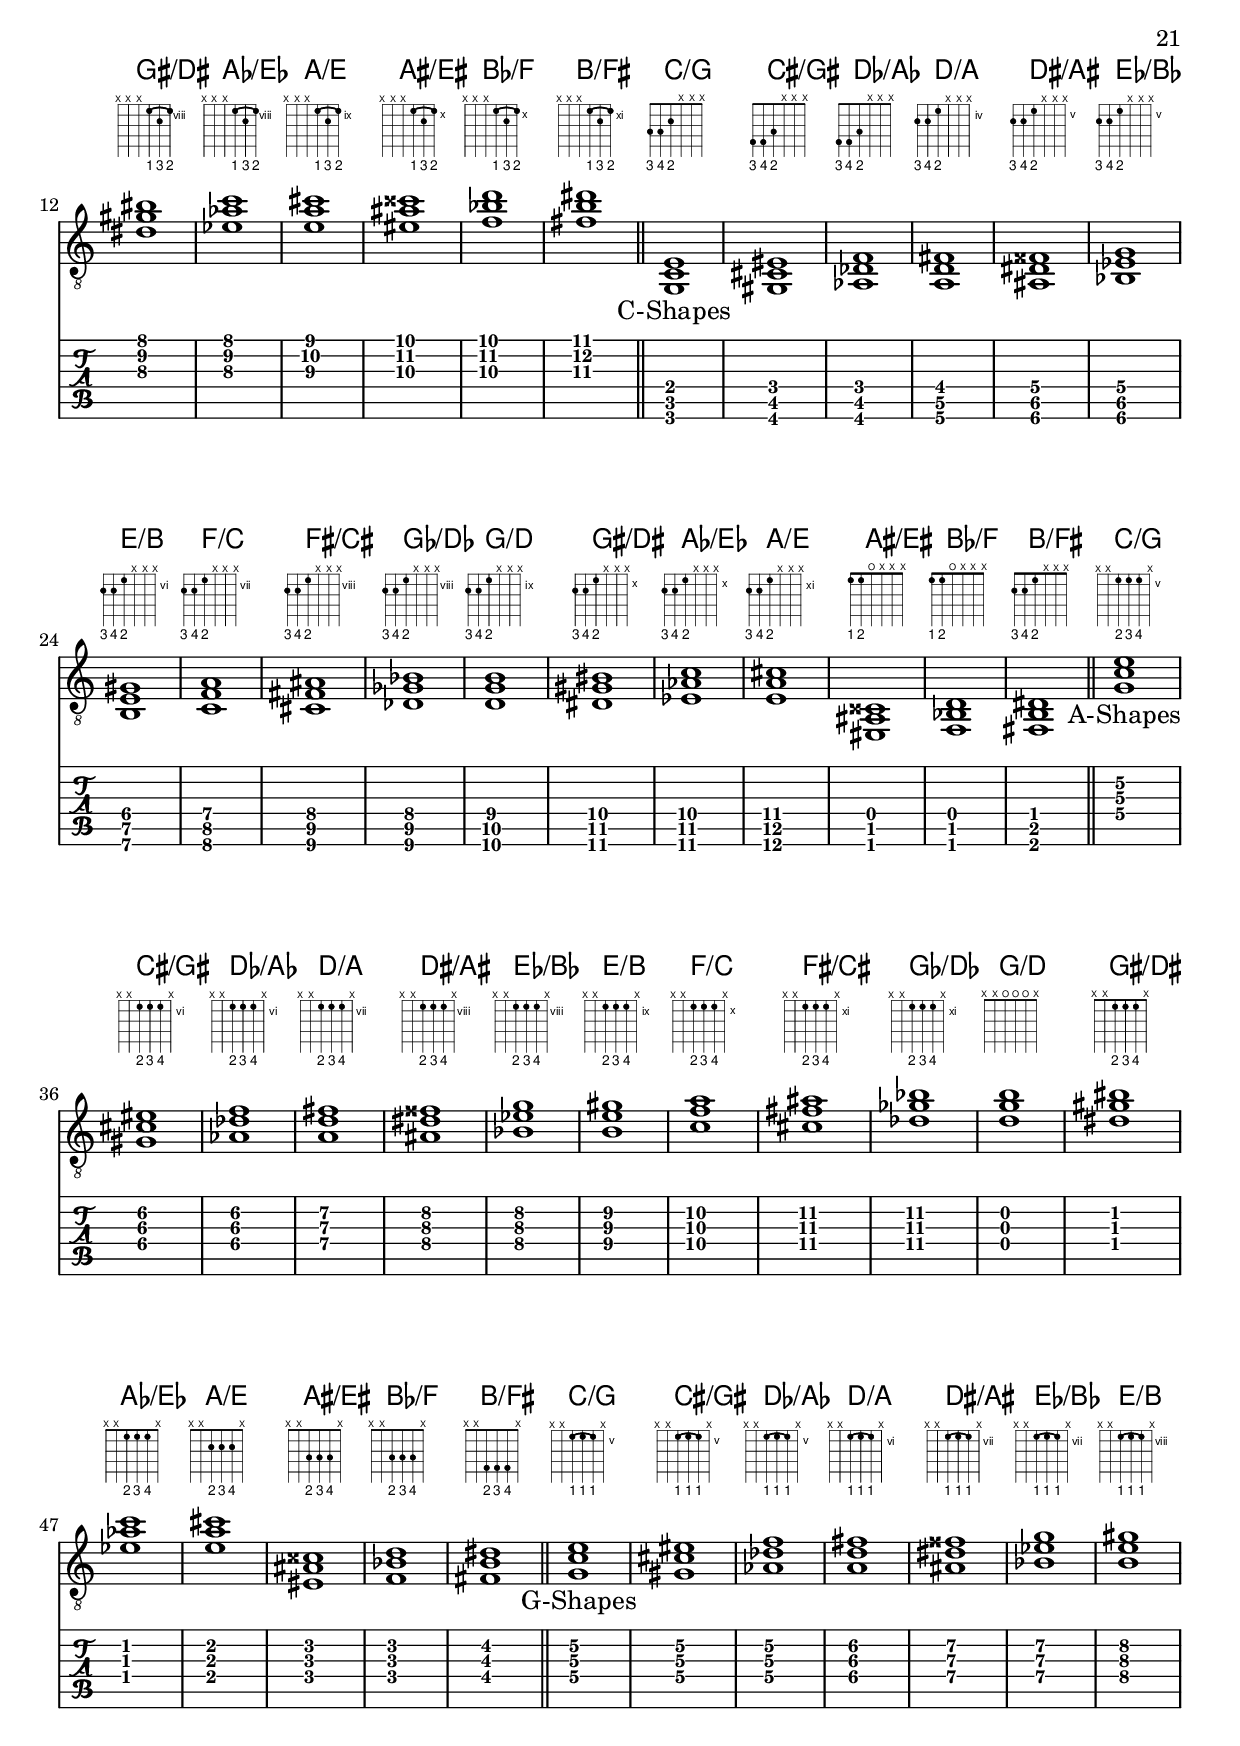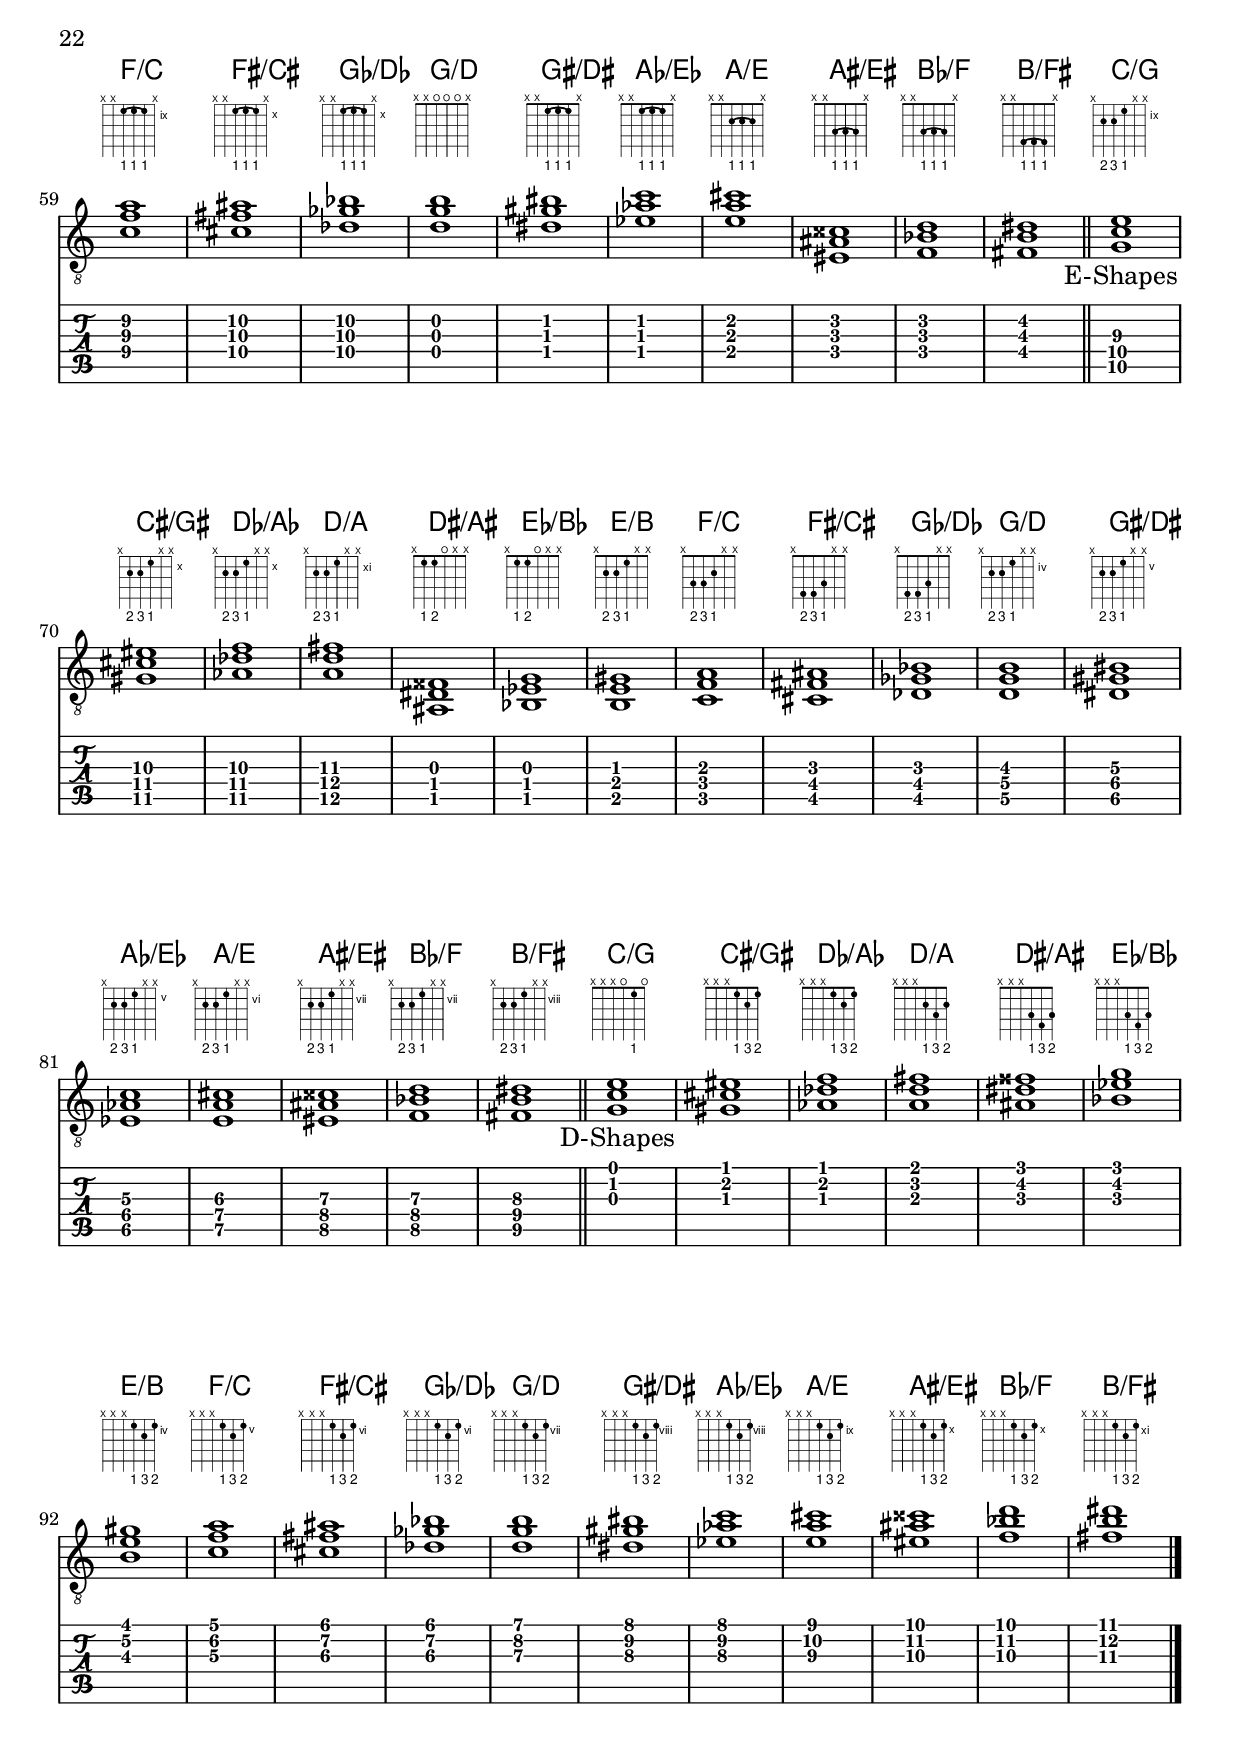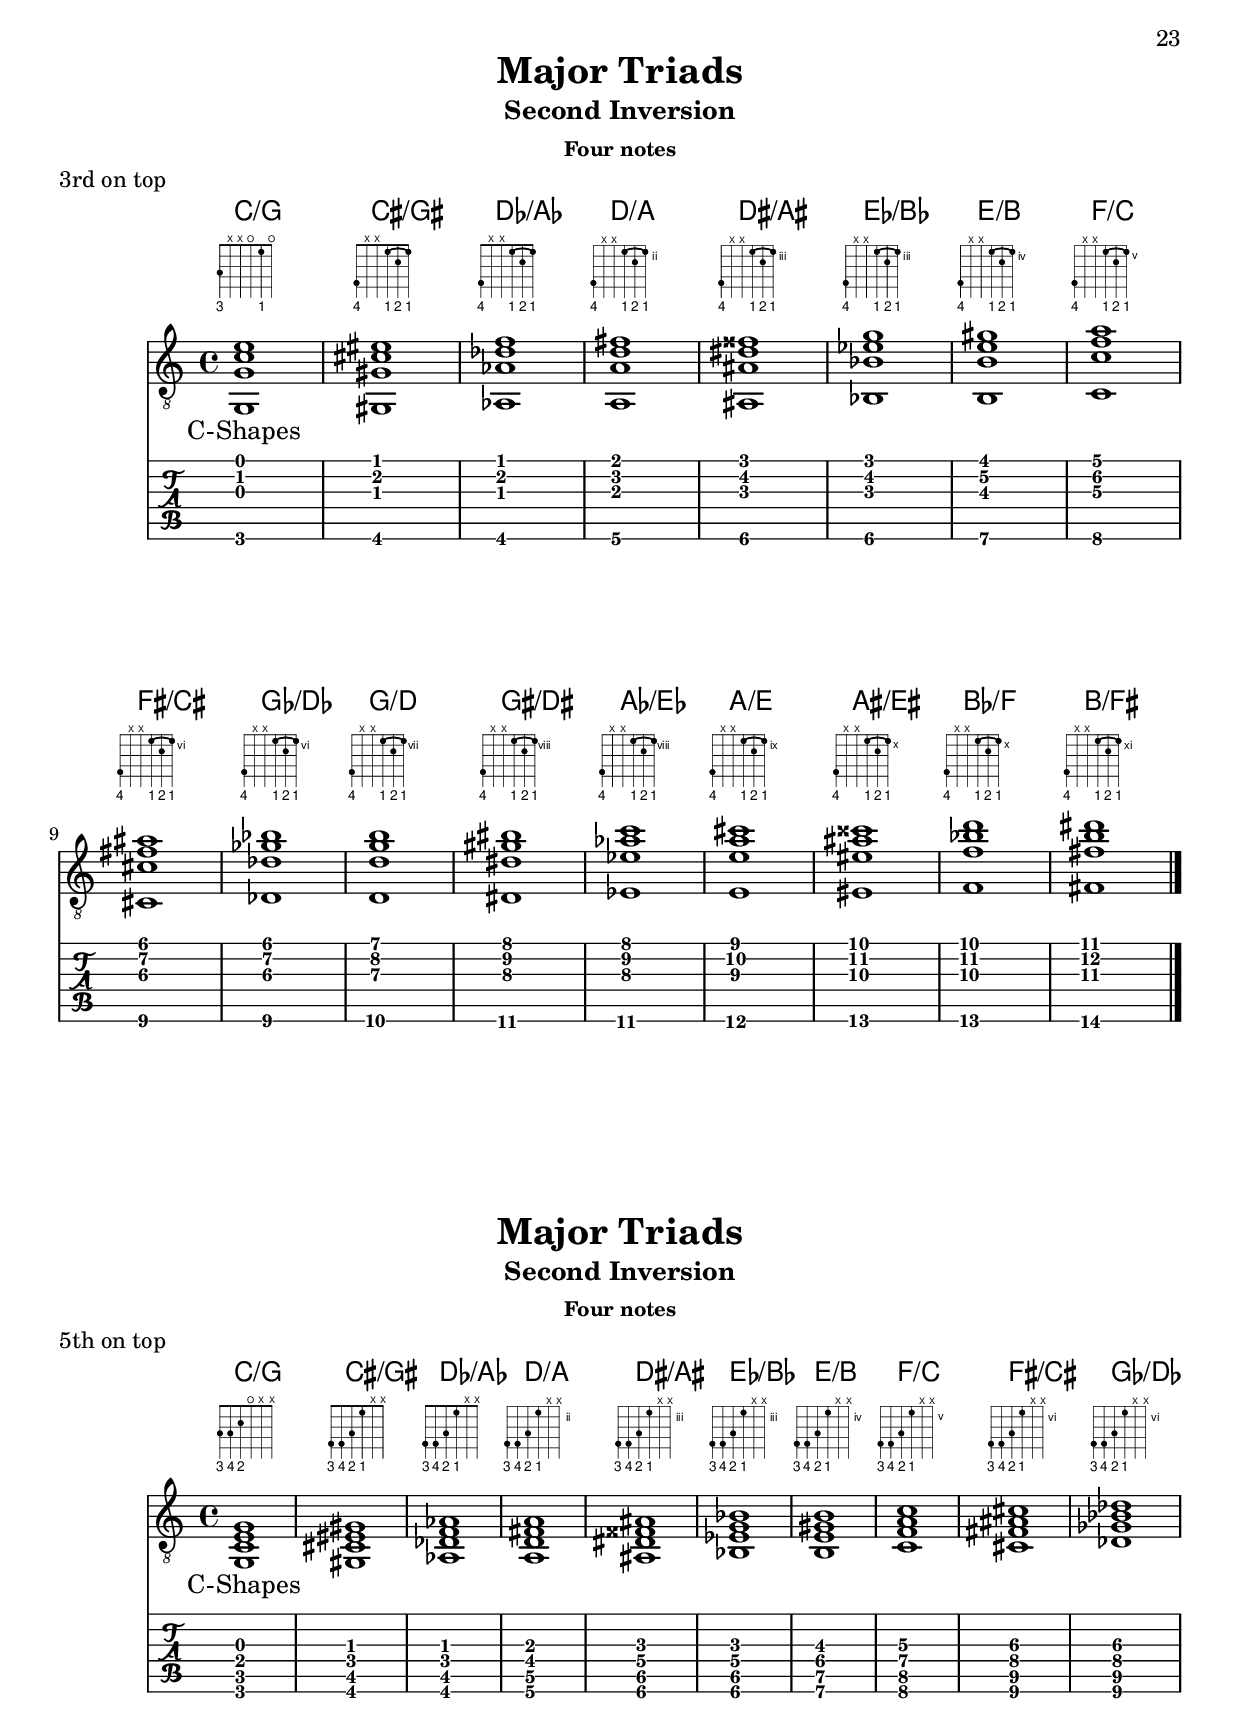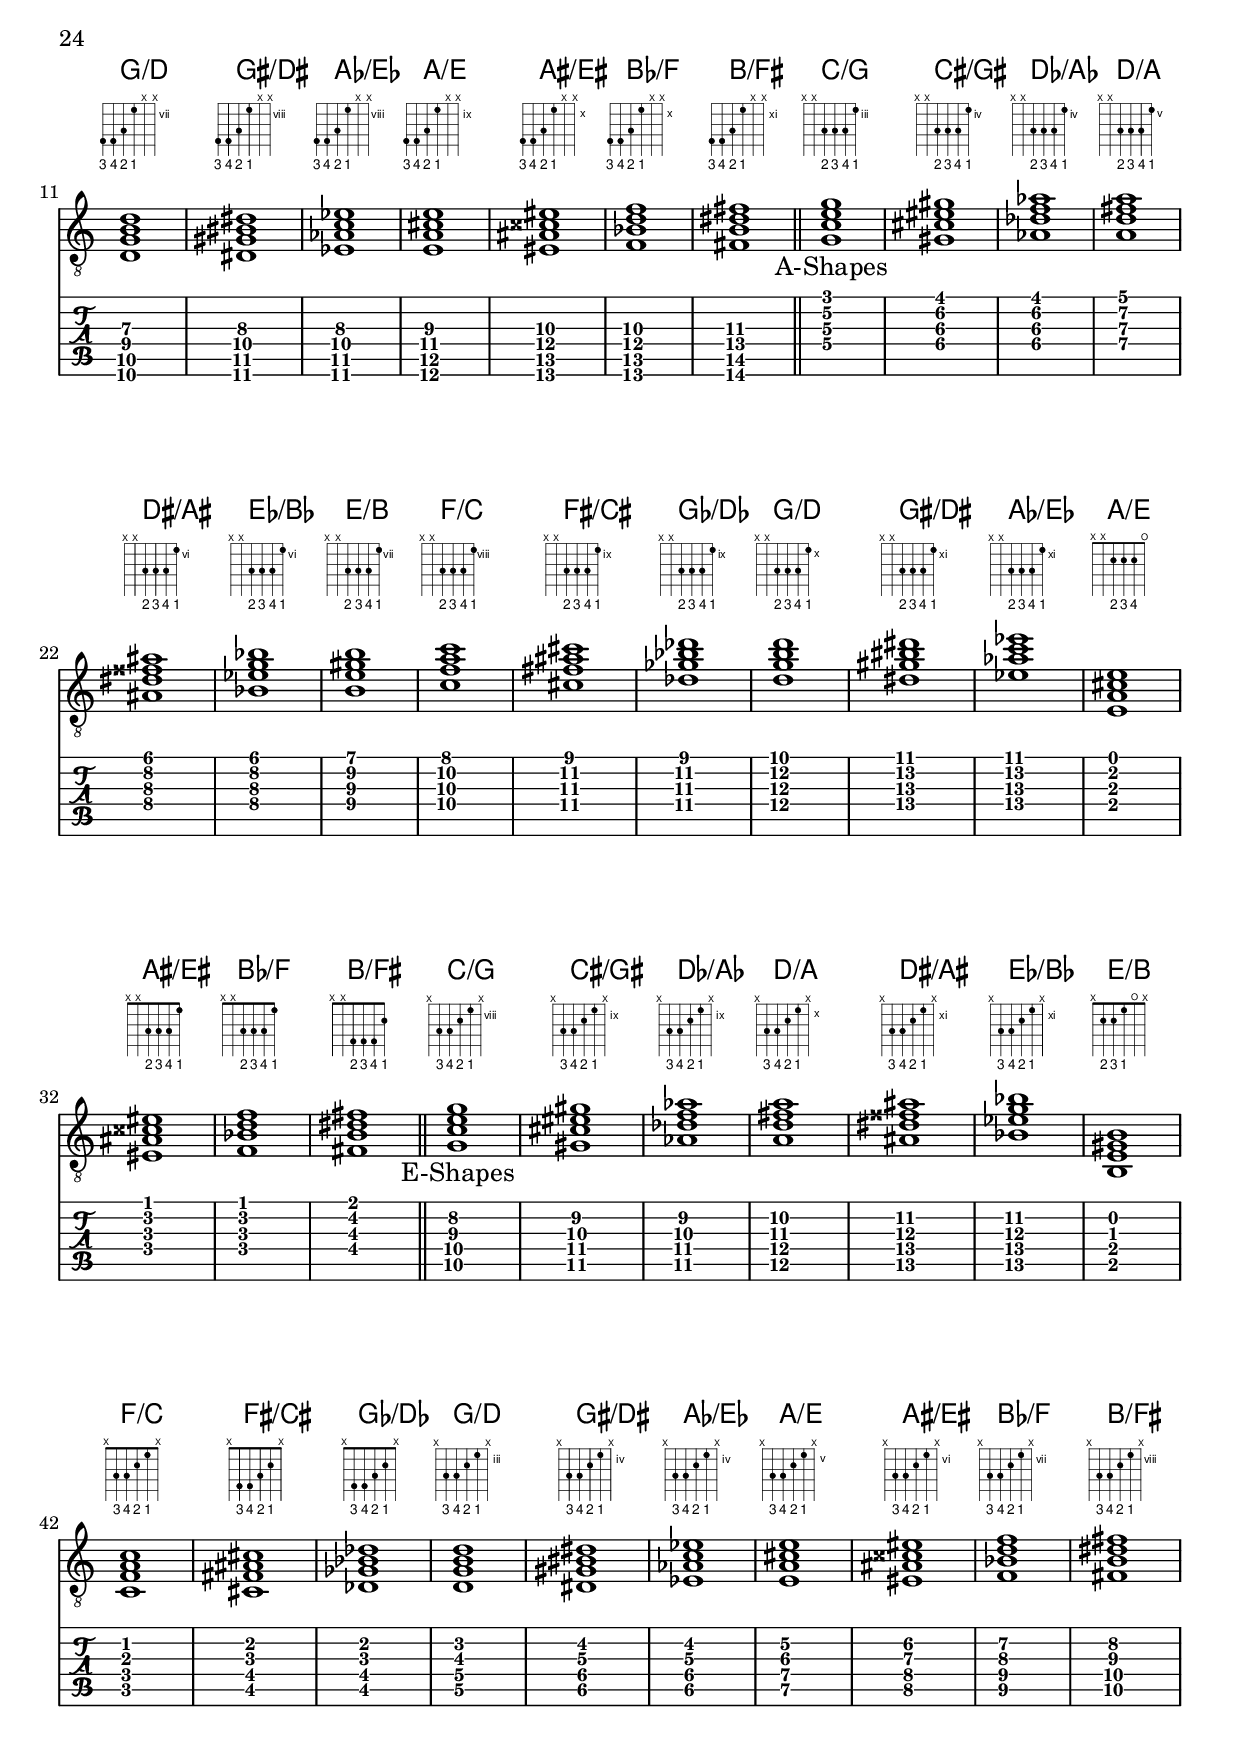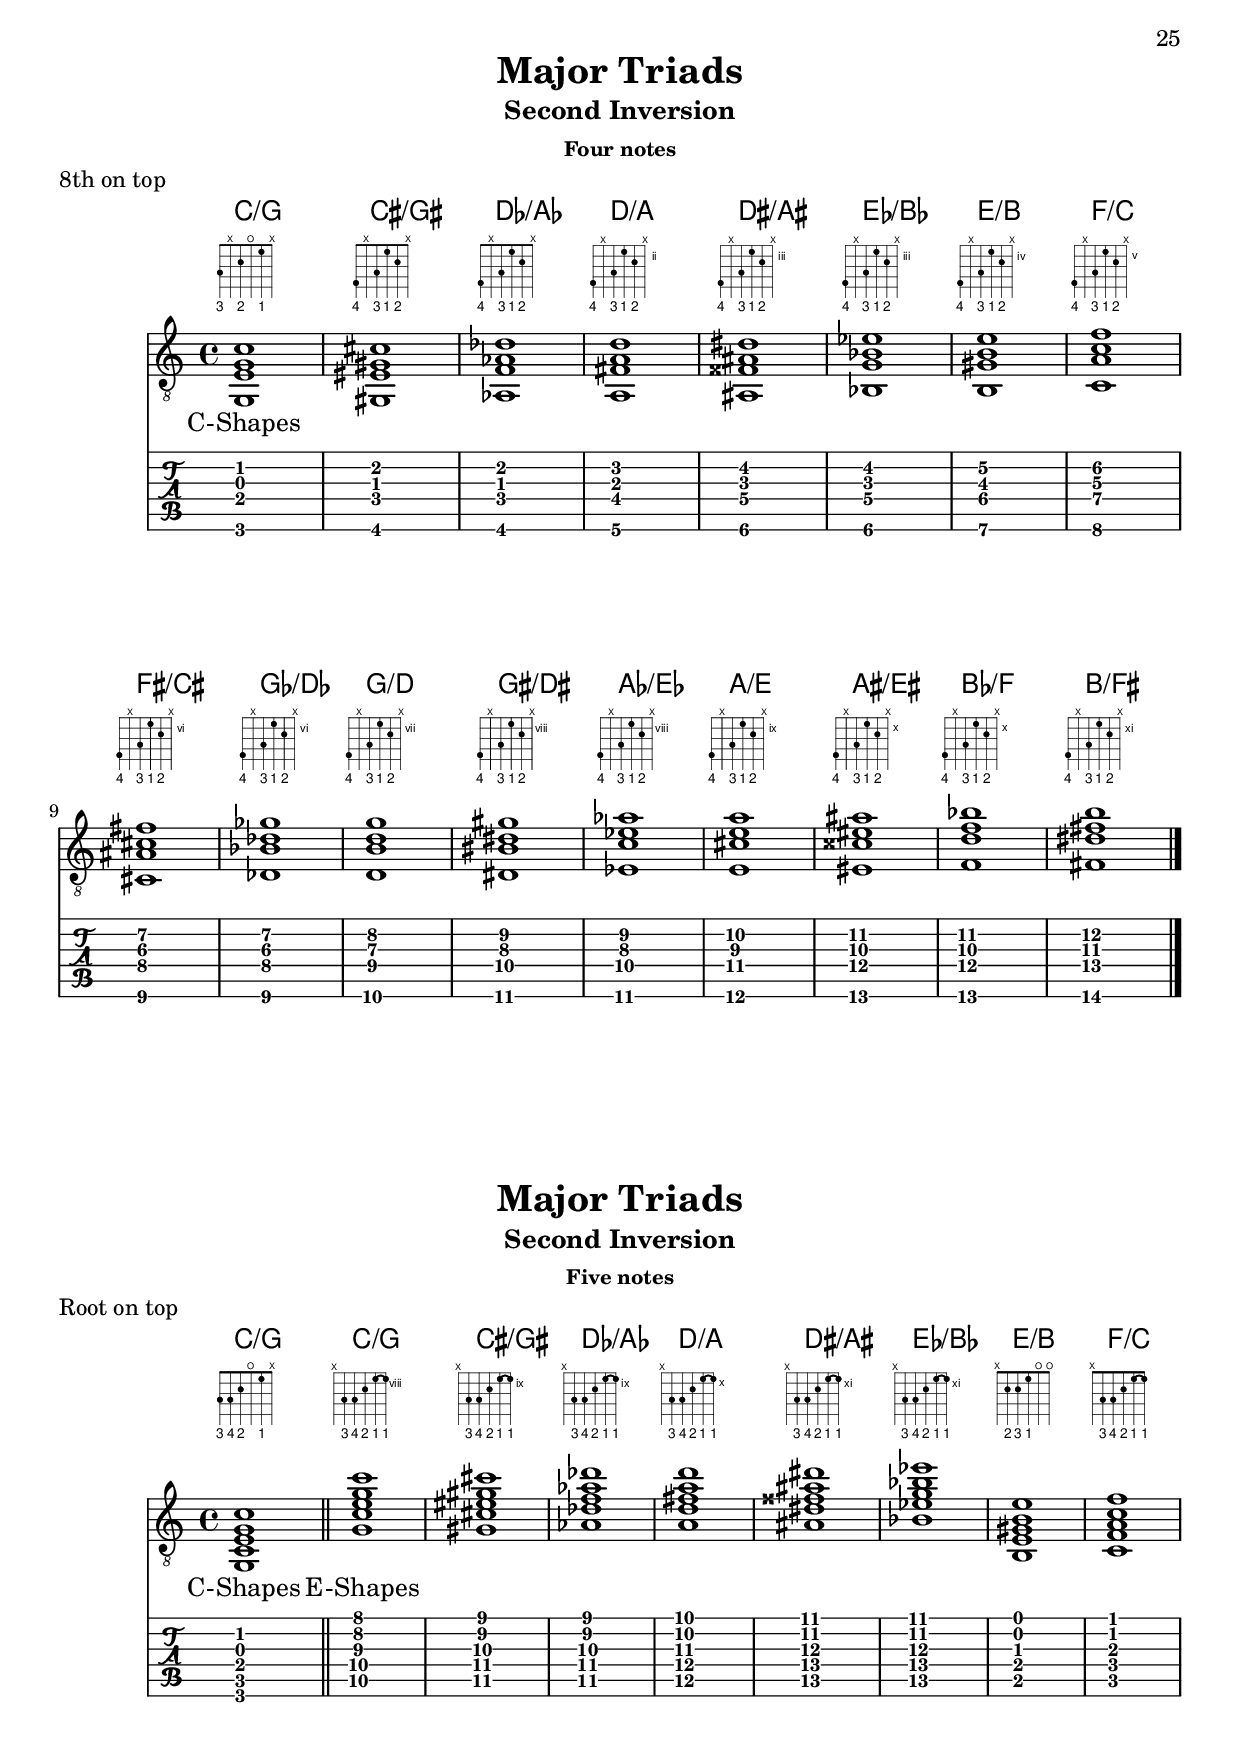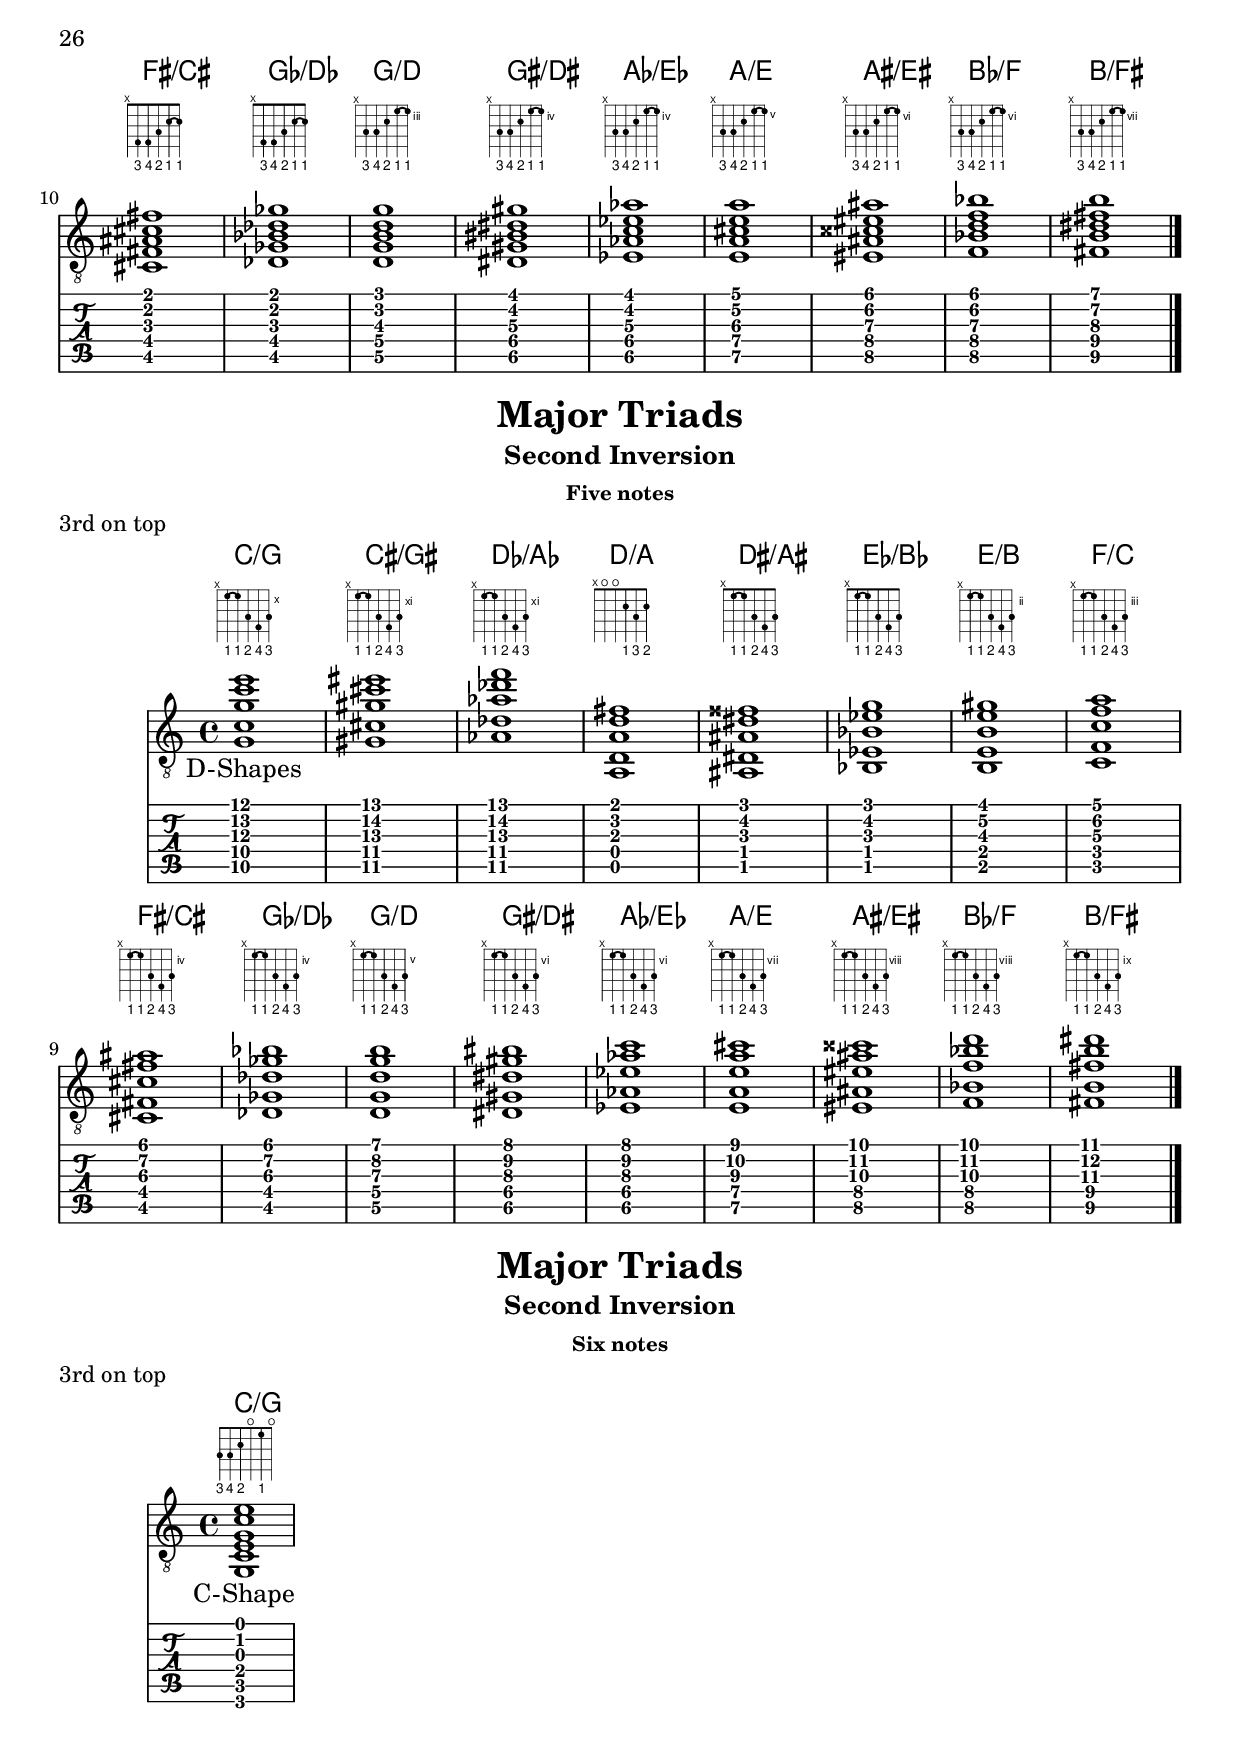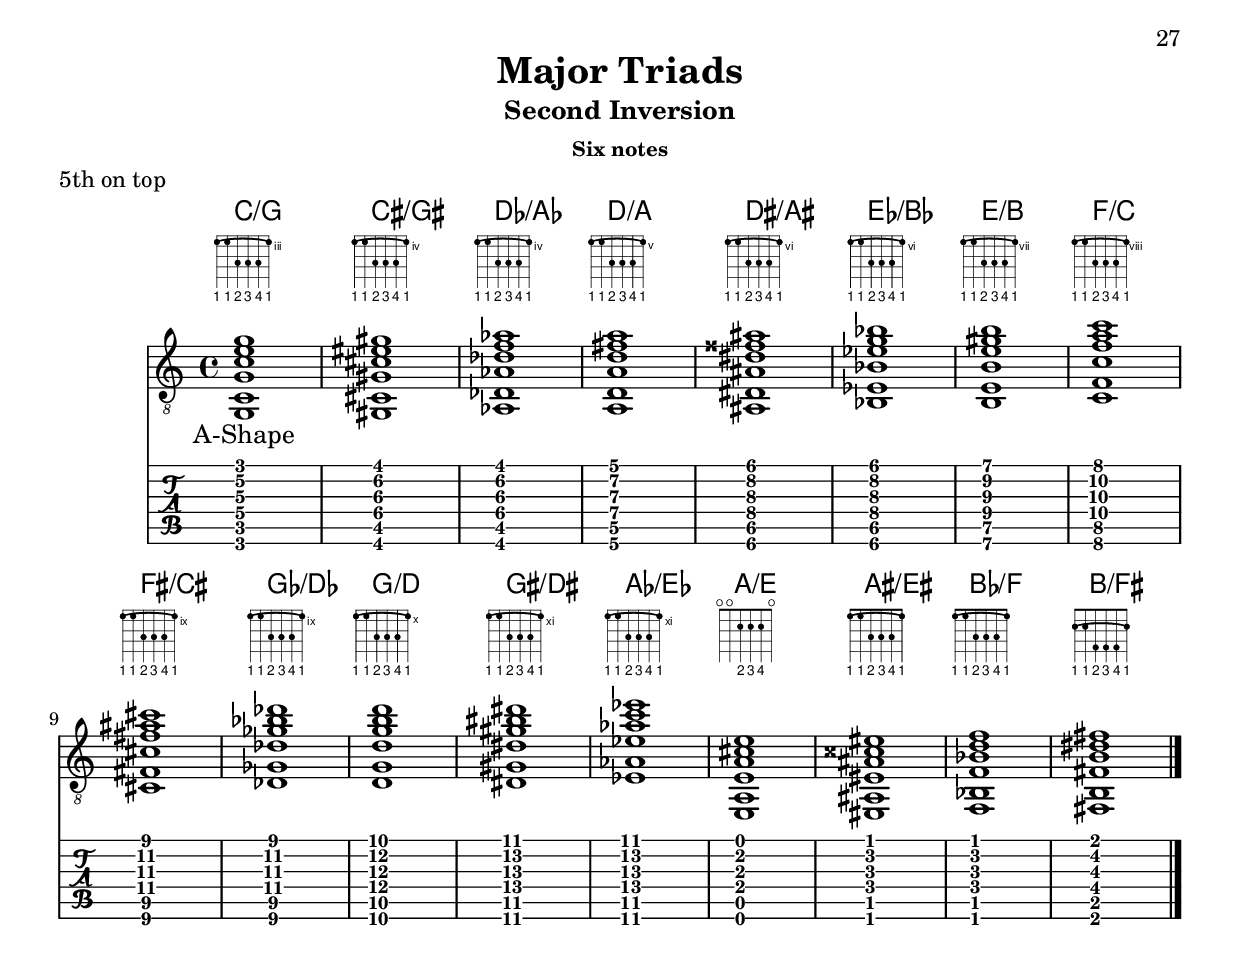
\version "2.19.15"
%\include "predefined-guitar-fretboards.ly"
\include "../c-shape.ly"
\include "../a-shape.ly"
\include "../g-shape.ly"
\include "../e-shape.ly"
\include "../d-shape.ly"
\include "../alt-shape.ly"

\layout {
   \context { %\Score
      %\override StringNumber.transparent = ##t
      \Voice
      \remove "New_fingering_engraver"
   }
}

\paper {
  print-all-headers = ##t
}

%%%%%%%%%%%%%%%%%%%%%%%%%%%%%%%%%%%%%%%%%%%%%%%%%%
%%%%%%%%%%%%%%%%%% MAJOR TRIADS %%%%%%%%%%%%%%%%%%
%%%%%%%%%%%%%%%%%%%%%%%%%%%%%%%%%%%%%%%%%%%%%%%%%%
majorTriadsRootPositionMixedShapesChordSymbols = \chordmode {
  %\cShape
  c1 c1 c1 c1 c1
  %\aShape
  c1 c1 c1
  %\gShape
  c1 c1 c1 c1 c1
  %\eShape
  c1 c1 c1 c1 c1
  %\dShape
  c1
}

majorTriadsMixedShapesInCDescription = \lyricmode {
  C-Shapes \skip1 \skip1 \skip1 \skip1
  A-Shapes \skip1 \skip1
  G-Shapes \skip1 \skip1 \skip1 \skip1
  E-Shapes \skip1 \skip1 \skip1 \skip1
  D-Shapes \skip1
}

majorTriadsRootPositionMixedShapes = \chordmode {
% * triads
% ** major triads
% *** root position
% **** three notes
% ***** fifth on the top
% ****** Mixed Shapes
  \cShape
  c,1:1.3.5
  c,:1.3.5.8
  c,:1.3.5.8.10
  c,:1.5.8.10^3
  \bar "||"
  \altShape % (a-shape)
  c1:1.3.5
  \aShape
  c1:1.3.5
  c,1:1.5.8.10
  c,:1.5.8.10.12
  \bar "||"
  \gShape
  c,1:1.3.5
  c,1:1.3.5.8 
  c,:1.3.5.8.10
  c,:1.3.5.8.12
  c,:1.3.5.8.10.15
  \bar "||"
  \eShape
  c1:1.3.5
  c:1.3.5.8
  c,1:1.5.8.10
  c,:1.5.8.10.12
  c,:1.5.8.10.12.15
  \bar "||"
  \dShape
  c1:1.5.10^3
  c1:1.5.8.10^3
  \bar "|."
}

chromaticChordSymbols = \chordmode {
  c1 cis des d dis es e f
  fis1 ges g gis as a ais
  bes1 b
}

majorTriadsRootPositionThreeNotesFifthOnTopChordSymbols = {
  %\cShape
  %\aShape 
  %\gShape
  %\eShape
  %\dShape not possible for voicings in close root position
  \repeat unfold 4 { \chromaticChordSymbols }
}

majorTriadsRootPositionThreeNotesFifthOnTopShapes = \lyricmode {
  C-Shapes \repeat unfold 16 { \skip1 }
  A-Shapes \repeat unfold 16 { \skip1 }
  G-Shapes \repeat unfold 16 { \skip1 }
  E-Shapes \repeat unfold 16 { \skip1 }
%\dShape not possible for voicings in root position & close position
}

majorTriadsRootPositionThreeNotesFifthOnTop = \chordmode {
% * triads
% ** major triads
% *** root position
% **** three notes
% ***** fifth on the top
  \cShape
  c,1:1.3.5
  cis,1:1.3.5
  des,1:1.3.5
  d,1:1.3.5
  dis,1:1.3.5
  es,1:1.3.5
  e,1:1.3.5
  f,1:1.3.5
  fis,1:1.3.5
  ges,1:1.3.5
  g,1:1.3.5
  gis,1:1.3.5
  as,1:1.3.5
  a,1:1.3.5
  ais,1:1.3.5
  bes,1:1.3.5
  b,1:1.3.5
  \bar "||"
  
  \aShape
  c1:1.3.5
  cis1:1.3.5
  des1:1.3.5
  d1:1.3.5
  dis1:1.3.5
  es1:1.3.5
  e1:1.3.5
  f1:1.3.5
  fis1:1.3.5
  ges1:1.3.5
  g1:1.3.5
  gis1:1.3.5
  as1:1.3.5
  a,1:1.3.5
  ais,1:1.3.5
  bes,1:1.3.5
  b,1:1.3.5
  \bar "||"
  
  \gShape
  c,1:1.3.5
  cis,1:1.3.5
  des,1:1.3.5
  d,1:1.3.5
  dis,1:1.3.5
  es,1:1.3.5
  e,1:1.3.5
  f,1:1.3.5
  fis,1:1.3.5
  ges,1:1.3.5
  g,,1:1.3.5
  gis,,1:1.3.5
  as,,1:1.3.5
  a,,1:1.3.5
  ais,,1:1.3.5
  bes,,1:1.3.5
  b,,1:1.3.5
  \bar "||"
  
  \eShape
  c1:1.3.5
  cis1:1.3.5
  des1:1.3.5
  d1:1.3.5
  dis1:1.3.5
  es1:1.3.5
  e,1:1.3.5
  f,1:1.3.5
  fis,1:1.3.5
  ges,1:1.3.5
  g,1:1.3.5
  gis,1:1.3.5
  as,1:1.3.5
  a,1:1.3.5
  ais,1:1.3.5
  bes,1:1.3.5
  b,1:1.3.5
  %\dShape not possible for voicings in root position & close position
  \bar "|."
}

majorTriadsRootPositionThreeNotesThirdOnTopChordSymbols = \chordmode {
  %\cShape
  %\aShape
  %\gShape
  %\eShape
  %\dShape
  \repeat unfold 5 { \chromaticChordSymbols }
}

majorTriadsRootPositionThreeNotesThirdOnTopShapes = \lyricmode {
  C-Shapes \repeat unfold 16 { \skip1 }
  A-Shapes \repeat unfold 16 { \skip1 }
  G-Shapes \repeat unfold 16 { \skip1 }
  E-Shapes \repeat unfold 16 { \skip1 }
  D-Shapes \repeat unfold 16 { \skip1 }
}

majorTriadsRootPositionThreeNotesThirdOnTop = \chordmode {
% * triads (Mixed shapes)
% ** major triads
% *** root position
% **** three notes
% ***** third on the top
  \cShape
  c,1:1.5.10
  cis,1:1.5.10
  des,1:1.5.10
  d,1:1.5.10
  dis,1:1.5.10
  es,1:1.5.10
  e,1:1.5.10
  f,1:1.5.10
  fis,1:1.5.10
  ges,1:1.5.10
  g,1:1.5.10
  gis,1:1.5.10
  as,1:1.5.10
  a,1:1.5.10
  ais,1:1.5.10
  bes,1:1.5.10
  b,1:1.5.10
  \bar "||"

  \aShape
  c,1:1.5.10
  cis,1:1.5.10
  des,1:1.5.10
  d,1:1.5.10
  dis,1:1.5.10
  es,1:1.5.10
  e,1:1.5.10
  f,1:1.5.10
  fis,1:1.5.10
  ges,1:1.5.10
  g,1:1.5.10
  gis,1:1.5.10
  as,1:1.5.10
  a,,1:1.5.10
  ais,,1:1.5.10
  bes,,1:1.5.10
  b,,1:1.5.10
  \bar "||"

  \gShape
  c,1:1.5.10
  cis,1:1.5.10
  des,1:1.5.10
  d,1:1.5.10
  dis,1:1.5.10
  es,1:1.5.10
  e,1:1.5.10
  f,1:1.5.10
  fis,1:1.5.10
  ges,1:1.5.10
  g,,1:1.5.10
  gis,,1:1.5.10
  as,,1:1.5.10
  a,,1:1.5.10
  ais,,1:1.5.10
  bes,,1:1.5.10
  b,,1:1.5.10
  \bar "||"

  \eShape
  c,1:1.5.10
  cis,1:1.5.10
  des,1:1.5.10
  d,1:1.5.10
  dis,1:1.5.10
  es,1:1.5.10
  e,,1:1.5.10
  f,,1:1.5.10
  fis,,1:1.5.10
  ges,,1:1.5.10
  g,,1:1.5.10
  gis,,1:1.5.10
  as,,1:1.5.10
  a,,1:1.5.10
  ais,,1:1.5.10
  bes,,1:1.5.10
  b,,1:1.5.10
  \bar "||"
  
  \dShape
  c1:1.5.10
  cis1:1.5.10
  des1:1.5.10
  d,1:1.5.10
  dis,1:1.5.10
  es,1:1.5.10
  e,1:1.5.10
  f,1:1.5.10
  fis,1:1.5.10
  ges,1:1.5.10
  g,1:1.5.10
  gis,1:1.5.10
  as,1:1.5.10
  a,1:1.5.10
  ais,1:1.5.10
  bes,1:1.5.10
  b,1:1.5.10
  \bar "|."
}

majorTriadsRootPositionFourNotesOctaveOnTopChordSymbols = \chordmode {
  %\cShape
  c1 cis des d dis es e f fis ges g gis as a ais
  bes b
  %\gShape
  c1 cis des d dis es e f fis ges g gis as a ais
  bes b
  %\eShape
  c1 cis des d dis es e f fis ges g gis as a ais
  bes b
}

majorTriadsRootPositionFourNotesOctaveOnTopShapes = \lyricmode {
  C-Shapes \repeat unfold 16 { \skip1 }
  A-Shapes \repeat unfold 16 { \skip1 }
  G-Shapes \repeat unfold 16 { \skip1 }
  E-Shapes \repeat unfold 16 { \skip1 }
  D-Shapes \repeat unfold 16 { \skip1 }
}

majorTriadsRootPositionFourNotesOctaveOnTop = {
% * triads (Mixed shapes)
% ** major triads
% *** root position
% **** four notes
% ***** octave on the top
\cShape
  %\chordmode{c,:1.3.5.8}
  <c e g c'>1
  \transpose c cis { <c e g c'>1 }
  \transpose c des { <c e g c'>1 }
  \transpose c d { <c e g c'>1 }
  \transpose c dis { <c e g c'>1 }
  \transpose c es { <c e g c'>1 }
  \transpose c e { <c e g c'>1 }
  \transpose c f { <c e g c'>1 }
  \transpose c fis { <c e g c'>1 }
  \transpose c ges { <c e g c'>1 }
  \transpose c g { <c e g c'>1 }
  \transpose c gis { <c e g c'>1 }
  \transpose c as { <c e g c'>1 }
  \transpose c a { <c e g c'>1 }
  \transpose c ais { <c e g c'>1 }
  \transpose c bes { <c e g c'>1 }
  \transpose c b { <c e g c'>1 }
  \bar "||"

  \gShape
  %\chordmode{c:1.3.5.8}
  <c e g c'>1
  \transpose c cis { <c e g c'>1 }
  \transpose c des { <c e g c'\3>1 }
  \transpose c d { <c\6 e\5 g\4 c'\3>1 }
  \transpose c dis { <c\6 e\5 g\4 c'\3>1 }
  \transpose c es { <c\6 e\5 g\4 c'\3>1 }
  \transpose c e { <c\6 e\5 g\4 c'\3>1 }
  \transpose c f { <c\6 e\5 g\4 c'\3>1 }
  \transpose c fis { <c\6 e\5 g\4 c'\3>1 }
  \transpose c ges { <c\6 e\5 g\4 c'\3>1 }
  \transpose c g, { <c\6 e\5 g\4 c'\3>1 }
  \transpose c gis, { <c\6 e\5 g\4 c'\3>1 }
  \transpose c as, { <c\6 e\5 g\4 c'\3>1 }
  \transpose c a, { <c\6 e\5 g\4 c'\3>1 }
  \transpose c ais, { <c\6 e\5 g\4 c'\3>1 }
  \transpose c bes, { <c\6 e\5 g\4 c'\3>1 }
  \transpose c b, { <c\6 e\5 g\4 c'\3>1 }
  
  \eShape
  %\chordmode{c:1.3.5.8}
  <c'\4 e'\3 g'\2 c''\1>1
  \transpose c cis { <c'\4 e'\3 g'\2 c''\1>1 }
  \transpose c des { <c'\4 e'\3 g'\2 c''\1>1 }
  \transpose c d { <c'\4 e'\3 g'\2 c''\1>1 }
  \transpose c dis { <c'\4 e'\3 g'\2 c''\1>1 }
  \transpose c es { <c'\4 e'\3 g'\2 c''\1>1 }
  \transpose c e, { <c'\4 e'\3 g'\2 c''\1>1 }
  \transpose c f, { <c'\4 e'\3 g'\2 c''\1>1 }
  \transpose c fis, { <c'\4 e'\3 g'\2 c''\1>1 }
  \transpose c ges, { <c'\4 e'\3 g'\2 c''\1>1 }
  \transpose c g, { <c'\4 e'\3 g'\2 c''\1>1 }
  \transpose c gis, { <c'\4 e'\3 g'\2 c''\1>1 }
  \transpose c as, { <c'\4 e'\3 g'\2 c''\1>1 }
  \transpose c a, { <c'\4 e'\3 g'\2 c''\1>1 }
  \transpose c ais, { <c'\4 e'\3 g'\2 c''\1>1 }
  \transpose c bes, { <c'\4 e'\3 g'\2 c''\1>1 }
  \transpose c b, { <c'\4 e'\3 g'\2 c''\1>1 }
}


majorTriadsRootPositionFourNotesThirdOnTopChordSymbols = \chordmode {
  %\cShape
  c1 cis des d dis es e f fis ges g gis as a ais
  bes b
  %\aShape
  c1 cis des d dis es e f fis ges g gis as a ais
  bes b
  %\gShape
  c1 cis des d dis es e f fis ges g gis as a ais
  bes b
  %\eShape
  c1 cis des d dis es e f fis ges g gis as a ais
  bes b
  %\dShape
  c1 cis des d dis es e f fis ges g gis as a ais
  bes b
}

majorTriadsRootPositionFourNotesThirdOnTopShapes = \lyricmode {
  C-Shapes \repeat unfold 16 { \skip1 }
  A-Shapes \repeat unfold 16 { \skip1 }
  G-Shapes \repeat unfold 16 { \skip1 }
  E-Shapes \repeat unfold 16 { \skip1 }
  D-Shapes \repeat unfold 16 { \skip1 }
}

majorTriadsRootPositionFourNotesThirdOnTop = {
% * Triads
% ** major triads
% *** root position
% **** four notes
% ***** 3rd on the top
\cShape
  %\chordmode { c,1:1.5.8.10 }
  <c\5 g\3 c'\2 e'\1>1
  \transpose c cis { <c\5 g\3 c'\2 e'\1>1 }
  \transpose c des { <c\5 g\3 c'\2 e'\1>1 }
  \transpose c d { <c\5 g\3 c'\2 e'\1>1 }
  \transpose c dis { <c\5 g\3 c'\2 e'\1>1 }
  \transpose c es { <c\5 g\3 c'\2 e'\1>1 }
  \transpose c e { <c\5 g\3 c'\2 e'\1>1 }
  \transpose c f { <c\5 g\3 c'\2 e'\1>1 }
  \transpose c fis { <c\5 g\3 c'\2 e'\1>1 }
  \transpose c ges { <c\5 g\3 c'\2 e'\1>1 }
  \transpose c g { <c\5 g\3 c'\2 e'\1>1 }
  \transpose c gis { <c\5 g\3 c'\2 e'\1>1 }
  \transpose c as { <c\5 g\3 c'\2 e'\1>1 }
  \transpose c a { <c\5 g\3 c'\2 e'\1>1 }
  \transpose c ais { <c\5 g\3 c'\2 e'\1>1 }
  \transpose c bes { <c\5 g\3 c'\2 e'\1>1 }
  \transpose c b { <c\5 g\3 c'\2 e'\1>1 }
  
  \aShape
  %\chordmode { c,1:1.5.8.10 }
  <c\5 g\4 c'\3 e'\2>1
  \transpose c cis { <c\5 g\4 c'\3 e'\2>1 }
  \transpose c des { <c\5 g\4 c'\3 e'\2>1 }
  \transpose c d { <c\5 g\4 c'\3 e'\2>1 }
  \transpose c dis { <c\5 g\4 c'\3 e'\2>1 }
  \transpose c es { <c\5 g\4 c'\3 e'\2>1 }
  \transpose c e { <c\5 g\4 c'\3 e'\2>1 }
  \transpose c f { <c\5 g\4 c'\3 e'\2>1 }
  \transpose c fis { <c\5 g\4 c'\3 e'\2>1 }
  \transpose c ges { <c\5 g\4 c'\3 e'\2>1 }
  \transpose c g { <c\5 g\4 c'\3 e'\2>1 }
  \transpose c gis { <c\5 g\4 c'\3 e'\2>1 }
  \transpose c as { <c\5 g\4 c'\3 e'\2>1 }
  \transpose c a, { <c\5 g\4 c'\3 e'\2>1 }
  \transpose c ais, { <c\5 g\4 c'\3 e'\2>1 }
  \transpose c bes, { <c\5 g\4 c'\3 e'\2>1 }
  \transpose c b, { <c\5 g\4 c'\3 e'\2>1 }
  
  \gShape
  %\chordmode { c,1:1.5.8.10 }
  <c\6 g\4 c'\3 e'\2>1
  \transpose c cis { <c\6 g\4 c'\3 e'\2>1 }
  \transpose c des { <c\6 g\4 c'\3 e'\2>1 }
  \transpose c d { <c\6 g\4 c'\3 e'\2>1 }
  \transpose c dis { <c\6 g\4 c'\3 e'\2>1 }
  \transpose c es { <c\6 g\4 c'\3 e'\2>1 }
  \transpose c e { <c\6 g\4 c'\3 e'\2>1 }
  \transpose c f { <c\6 g\4 c'\3 e'\2>1 }
  \transpose c fis { <c\6 g\4 c'\3 e'\2>1 }
  \transpose c ges { <c\6 g\4 c'\3 e'\2>1 }
  \transpose c g, { <c\6 g\4 c'\3 e'\2>1 }
  \transpose c gis, { <c\6 g\4 c'\3 e'\2>1 }
  \transpose c as, { <c\6 g\4 c'\3 e'\2>1 }
  \transpose c a, { <c\6 g\4 c'\3 e'\2>1 }
  \transpose c ais, { <c\6 g\4 c'\3 e'\2>1 }
  \transpose c bes, { <c\6 g\4 c'\3 e'\2>1 }
  \transpose c b, { <c\6 g\4 c'\3 e'\2>1 }
  
  \eShape
  %\chordmode { c,1:1.5.8.10 }
  <c\6 g\5 c'\4 e'\3>1
  \transpose c cis { <c\6 g\5 c'\4 e'\3>1 }
  \transpose c des { <c\6 g\5 c'\4 e'\3>1 }
  \transpose c d { <c\6 g\5 c'\4 e'\3>1 }
  \transpose c dis { <c\6 g\5 c'\4 e'\3>1 }
  \transpose c es { <c\6 g\5 c'\4 e'\3>1 }
  \transpose c e, { <c\6 g\5 c'\4 e'\3>1 }
  \transpose c f, { <c\6 g\5 c'\4 e'\3>1 }
  \transpose c fis, { <c\6 g\5 c'\4 e'\3>1 }
  \transpose c ges, { <c\6 g\5 c'\4 e'\3>1 }
  \transpose c g, { <c\6 g\5 c'\4 e'\3>1 }
  \transpose c gis, { <c\6 g\5 c'\4 e'\3>1 }
  \transpose c as, { <c\6 g\5 c'\4 e'\3>1 }
  \transpose c a, { <c\6 g\5 c'\4 e'\3>1 }
  \transpose c ais, { <c\6 g\5 c'\4 e'\3>1 }
  \transpose c bes, { <c\6 g\5 c'\4 e'\3>1 }
  \transpose c b, { <c\6 g\5 c'\4 e'\3>1 }
  
  \dShape
  %\chordmode { c1:1.5.8.10 }
  <c'\4 g'\3 c''\2 e''\1>1
  \transpose c cis { <c'\4 g'\3 c''\2 e''\1>1 }
  \transpose c des { <c'\4 g'\3 c''\2 e''\1>1 }
  \transpose c d, { <c'\4 g'\3 c''\2 e''\1>1 }
  \transpose c dis, { <c'\4 g'\3 c''\2 e''\1>1 }
  \transpose c es, { <c'\4 g'\3 c''\2 e''\1>1 }
  \transpose c e, { <c'\4 g'\3 c''\2 e''\1>1 }
  \transpose c f, { <c'\4 g'\3 c''\2 e''\1>1 }
  \transpose c fis, { <c'\4 g'\3 c''\2 e''\1>1 }
  \transpose c ges, { <c'\4 g'\3 c''\2 e''\1>1 }
  \transpose c g, { <c'\4 g'\3 c''\2 e''\1>1 }
  \transpose c gis, { <c'\4 g'\3 c''\2 e''\1>1 }
  \transpose c as, { <c'\4 g'\3 c''\2 e''\1>1 }
  \transpose c a, { <c'\4 g'\3 c''\2 e''\1>1 }
  \transpose c ais, { <c'\4 g'\3 c''\2 e''\1>1 }
  \transpose c bes, { <c'\4 g'\3 c''\2 e''\1>1 }
  \transpose c b, { <c'\4 g'\3 c''\2 e''\1>1 }
}

majorTriadsRootPositionFourNotesFifthOnTopChordSymbols = \chordmode {
% * triads
% ** major triads
% *** root pos.
% **** four notes
% ***** fifth on top
  %\eShape
  c1
  cis1 
  des1
  d1
  dis1
  es1
  e1
  f1
  fis1
  ges1
  g1
  gis1
  as1
  a1
  ais1
  bes1
  b1
}

majorTriadsRootPositionFourNotesFifthOnTopShapes = \lyricmode {
% * triads
% ** major triads
% *** root pos.
% **** four notes
% ***** fifth on top
  E-Shapes \repeat unfold 16 { \skip1 }
}

majorTriadsRootPositionFourNotesFifthOnTop = \chordmode {
% * triads
% ** major triads
% *** root pos.
% **** four notes
% ***** fifth on top
  \eShape
  c,1:1.8.10.12
  cis,1:1.8.10.12
  des,1:1.8.10.12
  d,1:1.8.10.12
  dis,1:1.8.10.12
  es,1:1.8.10.12
  e,,1:1.8.10.12
  f,,1:1.8.10.12
  fis,,1:1.8.10.12
  ges,,1:1.8.10.12
  g,,1:1.8.10.12
  gis,,1:1.8.10.12
  as,,1:1.8.10.12
  a,,1:1.8.10.12
  ais,,1:1.8.10.12
  bes,,1:1.8.10.12
  b,,1:1.8.10.12
  \bar "|."
}

majorTriadsRootPositionFiveNotesThirdOnTopChordSymbols = \chordmode {
  %\cShape
  c1 cis des d dis es e f fis ges g gis as a ais
  bes b
  %\gShape
  c1 cis des d dis es e f fis ges g gis as a ais
  bes b
}

majorTriadsRootPositionFiveNotesThirdOnTopShapes = \lyricmode {
  C-Shapes \repeat unfold 16 { \skip1 }
  A-Shapes \repeat unfold 16 { \skip1 }
  G-Shapes \repeat unfold 16 { \skip1 }
  E-Shapes \repeat unfold 16 { \skip1 }
  D-Shapes \repeat unfold 16 { \skip1 }
}

majorTriadsRootPositionFiveNotesThirdOnTop = {
% * Triads
% ** major triads
% *** root position
% **** five notes
% ***** 3rd on top
\cShape
  <c e g c' e'>1
  \transpose c cis { <c e g c' e'>1 }
  \transpose c des { <c e g c' e'>1 }
  \transpose c d { <c e g c' e'>1 }
  \transpose c dis { <c e g c' e'>1 }
  \transpose c es { <c e g c' e'>1 }
  \transpose c e { <c e g c' e'>1 }
  \transpose c f { <c e g c' e'>1 }
  \transpose c fis { <c e g c' e'>1 }
  \transpose c ges { <c e g c' e'>1 }
  \transpose c g { <c e g c' e'>1 }
  \transpose c gis { <c e g c' e'>1 }
  \transpose c as { <c e g c' e'>1 }
  \transpose c a { <c e g c' e'>1 }
  \transpose c ais { <c e g c' e'>1 }
  \transpose c bes { <c e g c' e'>1 }
  \transpose c b { <c e g c' e'>1 }
  
\gShape
  %\chordmode {c1:1.3.5.8.10}
  <c e g c' e'>1
  \transpose c cis { <c e g c' e'>1 }
  \transpose c des { <c e g c' e'>1 }
  \transpose c d { <c e g c' e'>1 }
  \transpose c dis { <c e g c' e'>1 }
  \transpose c es { <c e g c' e'>1 }
  \transpose c e { <c e g c' e'>1 }
  \transpose c f { <c e g c' e'>1 }
  \transpose c fis { <c e g c' e'>1 }
  \transpose c ges { <c e g c' e'>1 }
  \transpose c g { <c e g c' e'>1 }
  \transpose c gis { <c e g c' e'>1 }
  \transpose c as { <c e g c' e'>1 }
  \transpose c a { <c e g c' e'>1 }
  \transpose c ais { <c e g c' e'>1 }
  \transpose c bes { <c e g c' e'>1 }
  \transpose c b { <c e g c' e'>1 }
}

majorTriadsRootPositionFiveNotesFifthOnTopChordSymbols = \chordmode {
  %\cShape
  c1 %cis des d dis es e f fis ges g gis as a ais bes b
  %\aShape
  c1 cis des d dis es e f fis ges g gis as a ais bes b
  %\gShape
  c1 cis des d dis es e f fis ges g gis as a ais bes b
  %\eShape
  c1 cis des d dis es e f fis ges g gis as a ais bes b
}

majorTriadsRootPositionFiveNotesFifthOnTopShapes = \lyricmode {
  C-Shapes \repeat unfold 16 { \skip1 }
  A-Shapes \repeat unfold 16 { \skip1 }
  G-Shapes \repeat unfold 16 { \skip1 }
  E-Shapes \repeat unfold 16 { \skip1 }
  D-Shapes \repeat unfold 16 { \skip1 }
}

majorTriadsRootPositionFiveNotesFifthOnTop = {
% * Triads
% ** major triads
% *** root position
% **** five notes
% ***** 5th on top
\cShape
  %\chordmode { c,1:5.8.12 }
  <c\5 e\4 g\3 c'\2 g'\1>1
  %{
  not possible
  \transpose c cis { <c\5 e\4 g\3 c'\2 g'\1>1 }
  \transpose c des { <c\5 e\4 g\3 c'\2 g'\1>1 }
  \transpose c d { <c\5 e\4 g\3 c'\2 g'\1>1 }
  \transpose c dis { <c\5 e\4 g\3 c'\2 g'\1>1 }
  \transpose c es { <c\5 e\4 g\3 c'\2 g'\1>1 }
  \transpose c e { <c\5 e\4 g\3 c'\2 g'\1>1 }
  \transpose c f { <c\5 e\4 g\3 c'\2 g'\1>1 }
  \transpose c fis { <c\5 e\4 g\3 c'\2 g'\1>1 }
  \transpose c ges { <c\5 e\4 g\3 c'\2 g'\1>1 }
  \transpose c g { <c\5 e\4 g\3 c'\2 g'\1>1 }
  \transpose c gis { <c\5 e\4 g\3 c'\2 g'\1>1 }
  \transpose c as { <c\5 e\4 g\3 c'\2 g'\1>1 }
  \transpose c a { <c\5 e\4 g\3 c'\2 g'\1>1 }
  \transpose c ais { <c\5 e\4 g\3 c'\2 g'\1>1 }
  \transpose c bes { <c\5 e\4 g\3 c'\2 g'\1>1 }
  \transpose c b { <c\5 e\4 g\3 c'\2 g'\1>1 }
  %}
  \bar "||" 
  \aShape
  %\chordmode { c,1:1.5.8.10.12 }
  <c\5 g\4 c'\3 e'\2 g'\1>1
  \transpose c cis { <c\5 g\4 c'\3 e'\2 g'\1>1 }
  \transpose c des { <c\5 g\4 c'\3 e'\2 g'\1>1 }
  \transpose c d { <c\5 g\4 c'\3 e'\2 g'\1>1 }
  \transpose c dis { <c\5 g\4 c'\3 e'\2 g'\1>1 }
  \transpose c es { <c\5 g\4 c'\3 e'\2 g'\1>1 }
  \transpose c e { <c\5 g\4 c'\3 e'\2 g'\1>1 }
  \transpose c f { <c\5 g\4 c'\3 e'\2 g'\1>1 }
  \transpose c fis { <c\5 g\4 c'\3 e'\2 g'\1>1 }
  \transpose c ges { <c\5 g\4 c'\3 e'\2 g'\1>1 }
  \transpose c g { <c\5 g\4 c'\3 e'\2 g'\1>1 }
  \transpose c gis { <c\5 g\4 c'\3 e'\2 g'\1>1 }
  \transpose c as { <c\5 g\4 c'\3 e'\2 g'\1>1 }
  \transpose c a { <c\5 g\4 c'\3 e'\2 g'\1>1 }
  \transpose c ais { <c\5 g\4 c'\3 e'\2 g'\1>1 }
  \transpose c bes { <c\5 g\4 c'\3 e'\2 g'\1>1 }
  \transpose c b { <c\5 g\4 c'\3 e'\2 g'\1>1 }
  
  \bar "||" 
  \gShape
  %\chordmode { c1:1.3.5.8.12 }
  <c\6 e\5 g\4 c'\3 g'\2>1
  \transpose c cis { <c\6 e\5 g\4 c'\3 g'\2>1 }
  \transpose c des { <c\6 e\5 g\4 c'\3 g'\2>1 }
  \transpose c d { <c\6 e\5 g\4 c'\3 g'\2>1 }
  \transpose c dis { <c\6 e\5 g\4 c'\3 g'\2>1 }
  \transpose c es { <c\6 e\5 g\4 c'\3 g'\2>1 }
  \transpose c e { <c\6 e\5 g\4 c'\3 g'\2>1 }
  \transpose c f { <c\6 e\5 g\4 c'\3 g'\2>1 }
  \transpose c fis { <c\6 e\5 g\4 c'\3 g'\2>1 }
  \transpose c ges { <c\6 e\5 g\4 c'\3 g'\2>1 }
  \transpose c g { <c\6 e\5 g\4 c'\3 g'\2>1 }
  \transpose c gis { <c\6 e\5 g\4 c'\3 g'\2>1 }
  \transpose c as { <c\6 e\5 g\4 c'\3 g'\2>1 }
  \transpose c a { <c\6 e\5 g\4 c'\3 g'\2>1 }
  \transpose c ais { <c\6 e\5 g\4 c'\3 g'\2>1 }
  \transpose c bes { <c\6 e\5 g\4 c'\3 g'\2>1 }
  \transpose c b { <c\6 e\5 g\4 c'\3 g'\2>1 }
  
  \bar "||" 
  \eShape
  %\chordmode { c1:1.5.8.10.12 }
  <c\6 g\5 c'\4 e'\3 g'\2>1
  \transpose c cis { <c\6 g\5 c'\4 e'\3 g'\2>1 }
  \transpose c des { <c\6 g\5 c'\4 e'\3 g'\2>1 }
  \transpose c d { <c\6 g\5 c'\4 e'\3 g'\2>1 }
  \transpose c dis { <c\6 g\5 c'\4 e'\3 g'\2>1 }
  \transpose c es { <c\6 g\5 c'\4 e'\3 g'\2>1 }
  \transpose c e { <c\6 g\5 c'\4 e'\3 g'\2>1 }
  \transpose c f { <c\6 g\5 c'\4 e'\3 g'\2>1 }
  \transpose c fis { <c\6 g\5 c'\4 e'\3 g'\2>1 }
  \transpose c ges { <c\6 g\5 c'\4 e'\3 g'\2>1 }
  \transpose c g { <c\6 g\5 c'\4 e'\3 g'\2>1 }
  \transpose c gis { <c\6 g\5 c'\4 e'\3 g'\2>1 }
  \transpose c as { <c\6 g\5 c'\4 e'\3 g'\2>1 }
  \transpose c a { <c\6 g\5 c'\4 e'\3 g'\2>1 }
  \transpose c ais { <c\6 g\5 c'\4 e'\3 g'\2>1 }
  \transpose c bes { <c\6 g\5 c'\4 e'\3 g'\2>1 }
  \transpose c b { <c\6 g\5 c'\4 e'\3 g'\2>1 }
}

majorTriadsFirstInversionThreeNotesOctaveOnTopChordSymbols = \chordmode {
  %\cShape
  c1/e
  \transpose c cis {c1/e}
  \transpose c des {c1/e}
  \transpose c d {c1/e}
  \transpose c dis {c1/e}
  \transpose c es {c1/e}
  \transpose c e { c1/e }
  \transpose c f {c1/e}
  \transpose c fis {c1/e}
  \transpose c ges {c1/e}
  \transpose c g {c1/e}
  \transpose c gis {c1/e}
  \transpose c as {c1/e}
  \transpose c a {c1/e}
  \transpose c ais {c1/e}
  \transpose c bes {c1/e}
  \transpose c b {c1/e}
  
  %\gShape
  c1/e
  \transpose c cis {c1/e}
  \transpose c des {c1/e}
  \transpose c d {c1/e}
  \transpose c dis {c1/e}
  \transpose c es {c1/e}
  \transpose c e { c1/e }
  \transpose c f {c1/e}
  \transpose c fis {c1/e}
  \transpose c ges {c1/e}
  \transpose c g {c1/e}
  \transpose c gis {c1/e}
  \transpose c as {c1/e}
  \transpose c a {c1/e}
  \transpose c ais {c1/e}
  \transpose c bes {c1/e}
  \transpose c b {c1/e}
  %\eShape
  c1/e
  \transpose c cis {c1/e}
  \transpose c des {c1/e}
  \transpose c d {c1/e}
  \transpose c dis {c1/e}
  \transpose c es {c1/e}
  \transpose c e { c1/e }
  \transpose c f {c1/e}
  \transpose c fis {c1/e}
  \transpose c ges {c1/e}
  \transpose c g {c1/e}
  \transpose c gis {c1/e}
  \transpose c as {c1/e}
  \transpose c a {c1/e}
  \transpose c ais {c1/e}
  \transpose c bes {c1/e}
  \transpose c b {c1/e}
  %\dShape
  c1/e
  \transpose c cis {c1/e}
  \transpose c des {c1/e}
  \transpose c d {c1/e}
  \transpose c dis {c1/e}
  \transpose c es {c1/e}
  \transpose c e { c1/e }
  \transpose c f {c1/e}
  \transpose c fis {c1/e}
  \transpose c ges {c1/e}
  \transpose c g {c1/e}
  \transpose c gis {c1/e}
  \transpose c as {c1/e}
  \transpose c a {c1/e}
  \transpose c ais {c1/e}
  \transpose c bes {c1/e}
  \transpose c b {c1/e}
}

majorTriadsFirstInversionThreeNotesOctaveOnTopShapes = \lyricmode {
  C-Shapes \repeat unfold 16 { \skip1 }
  A-Shapes \repeat unfold 16 { \skip1 }
  G-Shapes \repeat unfold 16 { \skip1 }
  E-Shapes \repeat unfold 16 { \skip1 }
  D-Shapes \repeat unfold 16 { \skip1 }
}

majorTriadsFirstInversionThreeNotesOctaveOnTop = {
% * triads
% ** major triads
% *** first inversion
% **** three notes
% ***** root on top
\cShape
  %\chordmode {c,1:3.5.8^1}
  <e\4 g\3 c'\2>1
  \transpose c cis { <e\4 g\3 c'\2>1 }
  \transpose c des { <e\4 g\3 c'\2>1 }
  \transpose c d { <e\4 g\3 c'\2>1 }
  \transpose c dis { <e\4 g\3 c'\2>1 }
  \transpose c es { <e\4 g\3 c'\2>1 }
  \transpose c e {  <e\4 g\3 c'\2>1 }
  \transpose c f { <e\4 g\3 c'\2>1 }
  \transpose c fis { <e\4 g\3 c'\2>1 }
  \transpose c ges { <e\4 g\3 c'\2>1 }
  \transpose c g { <e\4 g\3 c'\2>1 }
  \transpose c gis { <e\4 g\3 c'\2>1 }
  \transpose c as { <e\4 g\3 c'\2>1 }
  \transpose c a { <e\4 g\3 c'\2>1 }
  \transpose c ais { <e\4 g\3 c'\2>1 }
  \transpose c bes { <e\4 g\3 c'\2>1 }
  \transpose c b { <e\4 g\3 c'\2>1 }
  
  \bar "||"
  \gShape
  %\chordmode {c,1:3.5.8^1}
  <e\5 g\4 c'\3>1
  \transpose c cis { <e\5 g\4 c'\3>1 }
  \transpose c des { <e\5 g\4 c'\3>1 }
  \transpose c d { <e\5 g\4 c'\3>1 }
  \transpose c dis { <e\5 g\4 c'\3>1 }
  \transpose c es { <e\5 g\4 c'\3>1 }
  \transpose c e {  <e\5 g\4 c'\3>1 }
  \transpose c f { <e\5 g\4 c'\3>1 }
  \transpose c fis { <e\5 g\4 c'\3>1 }
  \transpose c ges { <e\5 g\4 c'\3>1 }
  \transpose c g, { <e\5 g\4 c'\3>1 }
  \transpose c gis, { <e\5 g\4 c'\3>1 }
  \transpose c as, { <e\5 g\4 c'\3>1 }
  \transpose c a, { <e\5 g\4 c'\3>1 }
  \transpose c ais, { <e\5 g\4 c'\3>1 }
  \transpose c bes, { <e\5 g\4 c'\3>1 }
  \transpose c b, { <e\5 g\4 c'\3>1 }
  
  \bar "||"
  \eShape
  %\chordmode {c1:3.5.8^1}
  <e'\3 g'\2 c''\1>1
  \transpose c cis { <e'\3 g'\2 c''\1>1 }
  \transpose c des { <e'\3 g'\2 c''\1>1 }
  \transpose c d { <e'\3 g'\2 c''\1>1 }
  \transpose c dis { <e'\3 g'\2 c''\1>1 }
  \transpose c es { <e'\3 g'\2 c''\1>1 }
  \transpose c e, {  <e'\3 g'\2 c''\1>1 }
  \transpose c f, { <e'\3 g'\2 c''\1>1 }
  \transpose c fis, { <e'\3 g'\2 c''\1>1 }
  \transpose c ges, { <e'\3 g'\2 c''\1>1 }
  \transpose c g, { <e'\3 g'\2 c''\1>1 }
  \transpose c gis, { <e'\3 g'\2 c''\1>1 }
  \transpose c as, { <e'\3 g'\2 c''\1>1 }
  \transpose c a, { <e'\3 g'\2 c''\1>1 }
  \transpose c ais, { <e'\3 g'\2 c''\1>1 }
  \transpose c bes, { <e'\3 g'\2 c''\1>1 }
  \transpose c b, { <e'\3 g'\2 c''\1>1 }
  
  \bar "||"
  \dShape
  %\chordmode {c,1:3.5.8^1}
  <e\6 g\5 c'\4>1
  \transpose c cis { <e\6 g\5 c'\4>1 }
  \transpose c des { <e\6 g\5 c'\4>1 }
  \transpose c d, { <e\6 g\5 c'\4>1 }
  \transpose c dis, { <e\6 g\5 c'\4>1 }
  \transpose c es, { <e\6 g\5 c'\4>1 }
  \transpose c e, {  <e\6 g\5 c'\4>1 }
  \transpose c f, { <e\6 g\5 c'\4>1 }
  \transpose c fis, { <e\6 g\5 c'\4>1 }
  \transpose c ges, { <e\6 g\5 c'\4>1 }
  \transpose c g, { <e\6 g\5 c'\4>1 }
  \transpose c gis, { <e\6 g\5 c'\4>1 }
  \transpose c as, { <e\6 g\5 c'\4>1 }
  \transpose c a, { <e\6 g\5 c'\4>1 }
  \transpose c ais, { <e\6 g\5 c'\4>1 }
  \transpose c bes, { <e\6 g\5 c'\4>1 }
  \transpose c b, { <e\6 g\5 c'\4>1 }
}

majorTriadsFirstInversionThreeNotesFifthOnTopChordSymbols = \chordmode {
  %\cShape
  c1/e
  \transpose c cis {c1/e}
  \transpose c des {c1/e}
  \transpose c d {c1/e}
  \transpose c dis {c1/e}
  \transpose c es {c1/e}
  \transpose c e { c1/e }
  \transpose c f {c1/e }
  \transpose c fis {c1/e}
  \transpose c ges {c1/e}
  \transpose c g {c1/e }
  \transpose c gis {c1/e }
  \transpose c as {c1/e }
  \transpose c a {c1/e }
  \transpose c ais {c1/e }
  \transpose c bes {c1/e }
  \transpose c b {c1/e }
  
  %\cShape
  c1/e
  \transpose c cis {c1/e}
  \transpose c des {c1/e}
  \transpose c d {c1/e}
  \transpose c dis {c1/e}
  \transpose c es {c1/e}
  \transpose c e { c1/e }
  \transpose c f {c1/e }
  \transpose c fis {c1/e}
  \transpose c ges {c1/e}
  \transpose c g {c1/e }
  \transpose c gis {c1/e }
  \transpose c as {c1/e }
  \transpose c a {c1/e }
  \transpose c ais {c1/e }
  \transpose c bes {c1/e }
  \transpose c b {c1/e }
  
  %\aShape
  c1/e
  \transpose c cis {c1/e}
  \transpose c des {c1/e}
  \transpose c d {c1/e}
  \transpose c dis {c1/e}
  \transpose c es {c1/e}
  \transpose c e { c1/e }
  \transpose c f {c1/e }
  \transpose c fis {c1/e}
  \transpose c ges {c1/e}
  \transpose c g {c1/e }
  \transpose c gis {c1/e }
  \transpose c as {c1/e }
  \transpose c a {c1/e }
  \transpose c ais {c1/e }
  \transpose c bes {c1/e }
  \transpose c b {c1/e }
  %\gShape
  c1/e
  \transpose c cis {c1/e}
  \transpose c des {c1/e}
  \transpose c d {c1/e}
  \transpose c dis {c1/e}
  \transpose c es {c1/e}
  \transpose c e { c1/e }
  \transpose c f {c1/e }
  \transpose c fis {c1/e}
  \transpose c ges {c1/e}
  \transpose c g {c1/e }
  \transpose c gis {c1/e }
  \transpose c as {c1/e }
  \transpose c a {c1/e }
  \transpose c ais {c1/e }
  \transpose c bes {c1/e }
  \transpose c b {c1/e }
  %\eShape
  c1/e
  \transpose c cis {c1/e}
  \transpose c des {c1/e}
  \transpose c d {c1/e}
  \transpose c dis {c1/e}
  \transpose c es {c1/e}
  \transpose c e { c1/e }
  \transpose c f {c1/e }
  \transpose c fis {c1/e}
  \transpose c ges {c1/e}
  \transpose c g {c1/e }
  \transpose c gis {c1/e }
  \transpose c as {c1/e }
  \transpose c a {c1/e }
  \transpose c ais {c1/e }
  \transpose c bes {c1/e }
  \transpose c b {c1/e }
  
  %\dShape
  c1/e
  \transpose c cis {c1/e}
  \transpose c des {c1/e}
  \transpose c d {c1/e}
  \transpose c dis {c1/e}
  \transpose c es {c1/e}
  \transpose c e { c1/e }
  \transpose c f {c1/e }
  \transpose c fis {c1/e}
  \transpose c ges {c1/e}
  \transpose c g {c1/e }
  \transpose c gis {c1/e }
  \transpose c as {c1/e }
  \transpose c a {c1/e }
  \transpose c ais {c1/e }
  \transpose c bes {c1/e }
  \transpose c b {c1/e }
}

majorTriadsFirstInversionThreeNotesFifthOnTopShapes = \lyricmode {
  C-Shapes \repeat unfold 33 { \skip1 }
  A-Shapes \repeat unfold 16 { \skip1 }
  G-Shapes \repeat unfold 16 { \skip1 }
  E-Shapes \repeat unfold 16 { \skip1 }
  D-Shapes \repeat unfold 16 { \skip1 }
}

majorTriadsFirstInversionThreeNotesFifthOnTop = {
% * triads
% ** major triads
% *** first inversion
% **** three notes
% ***** 5th on top
\cShape
  %\chordmode {c,:3.8.12^1} 
  <e\4 c'\2 g'\1>1
  \transpose c cis { <e\4 c'\2 g'\1>1 }
  \transpose c des { <e\4 c'\2 g'\1>1 }
  \transpose c d { <e\4 c'\2 g'\1>1}
  \transpose c dis { <e\4 c'\2 g'\1>1 }
  \transpose c es { <e\4 c'\2 g'\1>1 }
  \transpose c e { <e\4 c'\2 g'\1>1 }
  \transpose c f { <e\4 c'\2 g'\1>1 }
  \transpose c fis { <e\4 c'\2 g'\1>1 }
  \transpose c ges { <e\4 c'\2 g'\1>1 }
  \transpose c g { <e\4 c'\2 g'\1>1 }
  \transpose c gis { <e\4 c'\2 g'\1>1 }
  \transpose c as { <e\4 c'\2 g'\1>1 }
  \transpose c a { <e\4 c'\2 g'\1>1 }
  \transpose c ais { <e\4 c'\2 g'\1>1 }
  \transpose c bes { <e\4 c'\2 g'\1>1 }
  \transpose c b { <e\4 c'\2 g'\1>1 }
  
  %\chordmode {c,,:3.8.12^1}
  <e, c g>1
  \transpose c cis { <e,\6 c\5 g\3>1 }
  \transpose c des { <e,\6 c\5 g\3>1 }
  \transpose c d { <e,\6 c\5 g\3>1 }
  \transpose c dis { <e,\6 c\5 g\3>1 }
  \transpose c es {  <e,\6 c\5 g\3>1 }
  \transpose c e { <e,\6 c\5 g\3>1 }
  \transpose c f { <e,\6 c\5 g\3>1 }
  \transpose c fis { <e,\6 c\5 g\3>1 }
  \transpose c ges { <e,\6 c\5 g\3>1 }
  \transpose c g { <e,\6 c\5 g\3>1 }
  \transpose c gis { <e,\6 c\5 g\3>1 }
  \transpose c as { <e,\6 c\5 g\3>1 }
  \transpose c a { <e,\6 c\5 g\3>1 }
  \transpose c ais { <e,\6 c\5 g\3>1 }
  \transpose c bes { <e,\6 c\5 g\3>1 }
  \transpose c b { <e,\6 c\5 g\3>1}
  % wrong fret diagram for the last chord
  % (same pitch as \transpose c b { <e\4 c'\2 g'\1>1 })
  \bar "||"
  \aShape
  %\chordmode {c,:3.8.12^1}
  <e\5 c'\3 g'\1>1
  \transpose c cis { <e\5 c'\3 g'\1>1 }
  \transpose c des { <e\5 c'\3 g'\1>1 }
  \transpose c d { <e\5 c'\3 g'\1>1 }
  \transpose c dis { <e\5 c'\3 g'\1>1 }
  \transpose c es {  <e\5 c'\3 g'\1>1 }
  \transpose c e { <e\5 c'\3 g'\1>1 }
  \transpose c f { <e\5 c'\3 g'\1>1 }
  \transpose c fis { <e\5 c'\3 g'\1>1 }
  \transpose c ges { <e\5 c'\3 g'\1>1 }
  \transpose c g { <e\5 c'\3 g'\1>1 }
  \transpose c gis { <e\5 c'\3 g'\1>1 }
  \transpose c as { <e\5 c'\3 g'\1>1 }
  \transpose c a, { <e\5 c'\3 g'\1>1 }
  \transpose c ais, { <e\5 c'\3 g'\1>1 }
  \transpose c bes, { <e\5 c'\3 g'\1>1 }
  \transpose c b, { <e\5 c'\3 g'\1>1 }
  
  \bar "||"
  \gShape
  %\chordmode {c,:3.8.12^1}
  <e\5 c'\3 g'\2>1
  \transpose c cis { <e\5 c'\3 g'\2>1 }
  \transpose c des { <e\5 c'\3 g'\2>1 }
  \transpose c d { <e\5 c'\3 g'\2>1 }
  \transpose c dis { <e\5 c'\3 g'\2>1 }
  \transpose c es {  <e\5 c'\3 g'\2>1 }
  \transpose c e { <e\5 c'\3 g'\2>1 }
  \transpose c f { <e\5 c'\3 g'\2>1 }
  \transpose c fis { <e\5 c'\3 g'\2>1 }
  \transpose c ges { <e\5 c'\3 g'\2>1 }
  \transpose c g, { <e\5 c'\3 g'\2>1 }
  \transpose c gis, { <e\5 c'\3 g'\2>1 }
  \transpose c as, { <e\5 c'\3 g'\2>1 }
  \transpose c a, { <e\5 c'\3 g'\2>1 }
  \transpose c ais, { <e\5 c'\3 g'\2>1 }
  \transpose c bes, { <e\5 c'\3 g'\2>1 }
  \transpose c b, { <e\5 c'\3 g'\2>1 }
  
  \bar "||"
  \eShape
  %\chordmode {c,:3.8.12^1}
  <e\6 c'\4 g'\2>1
  \transpose c cis { <e\6 c'\4 g'\2>1 }
  \transpose c des { <e\6 c'\4 g'\2>1 }
  \transpose c d { <e\6 c'\4 g'\2>1 }
  \transpose c dis { <e\6 c'\4 g'\2>1 }
  \transpose c es {  <e\6 c'\4 g'\2>1 }
  \transpose c e, { <e\6 c'\4 g'\2>1 }
  \transpose c f, { <e\6 c'\4 g'\2>1 }
  \transpose c fis, { <e\6 c'\4 g'\2>1 }
  \transpose c ges, { <e\6 c'\4 g'\2>1 }
  \transpose c g, { <e\6 c'\4 g'\2>1 }
  \transpose c gis, { <e\6 c'\4 g'\2>1 }
  \transpose c as, { <e\6 c'\4 g'\2>1 }
  \transpose c a, { <e\6 c'\4 g'\2>1 }
  \transpose c ais, { <e\6 c'\4 g'\2>1 }
  \transpose c bes, { <e\6 c'\4 g'\2>1 }
  \transpose c b, { <e\6 c'\4 g'\2>1 }
  
  \bar "||"
  \dShape
  %\chordmode {c,:3.8.12^1}
  <e\6 c'\4 g'\3>1
  \transpose c cis { <e\6 c'\4 g'\3>1 }
  \transpose c des { <e\6 c'\4 g'\3>1 }
  \transpose c d, { <e\6 c'\4 g'\3>1 }
  \transpose c dis, { <e\6 c'\4 g'\3>1 }
  \transpose c es, {  <e\6 c'\4 g'\3>1 }
  \transpose c e, { <e\6 c'\4 g'\3>1 }
  \transpose c f, { <e\6 c'\4 g'\3>1 }
  \transpose c fis, { <e\6 c'\4 g'\3>1 }
  \transpose c ges, { <e\6 c'\4 g'\3>1 }
  \transpose c g, { <e\6 c'\4 g'\3>1 }
  \transpose c gis, { <e\6 c'\4 g'\3>1 }
  \transpose c as, { <e\6 c'\4 g'\3>1 }
  \transpose c a, { <e\6 c'\4 g'\3>1 }
  \transpose c ais, { <e\6 c'\4 g'\3>1 }
  \transpose c bes, { <e\6 c'\4 g'\3>1 }
  \transpose c b, { <e\6 c'\4 g'\3>1 }
}

majorTriadsFirstInversionFourNotesThirdOnTopChordSymbols = \chordmode {
  %\cShape
  c1/e
  \transpose c cis { c1/e}
  \transpose c des { c1/e}
  \transpose c d { c1/e}
  \transpose c dis { c1/e}
  \transpose c es { c1/e}
  \transpose c e { c1/e }
  \transpose c f { c1/e }
  \transpose c fis { c1/e }
  \transpose c ges { c1/e }
  \transpose c g { c1/e }
  \transpose c gis { c1/e }
  \transpose c as { c1/e }
  \transpose c a { c1/e }
  \transpose c ais { c1/e }
  \transpose c bes { c1/e }
  \transpose c b { c1/e }
  %\gShape
  c1/e
  \transpose c cis { c1/e}
  \transpose c des { c1/e}
  \transpose c d { c1/e}
  \transpose c dis { c1/e}
  \transpose c es { c1/e}
  \transpose c e { c1/e }
  \transpose c f { c1/e }
  \transpose c fis { c1/e }
  \transpose c ges { c1/e }
  \transpose c g { c1/e }
  \transpose c gis { c1/e }
  \transpose c as { c1/e }
  \transpose c a { c1/e }
  \transpose c ais { c1/e }
  \transpose c bes { c1/e }
  \transpose c b { c1/e }
  %\eShape
  c1/e
  \transpose c cis { c1/e}
  \transpose c des { c1/e}
  \transpose c d { c1/e}
  \transpose c dis { c1/e}
  \transpose c es { c1/e}
  \transpose c e { c1/e }
  \transpose c f { c1/e }
  \transpose c fis { c1/e }
  \transpose c ges { c1/e }
  \transpose c g { c1/e }
  \transpose c gis { c1/e }
  \transpose c as { c1/e }
  \transpose c a { c1/e }
  \transpose c ais { c1/e }
  \transpose c bes { c1/e }
  \transpose c b { c1/e }
  %\dShape
  c1/e
  \transpose c cis { c1/e}
  \transpose c des { c1/e}
  \transpose c d { c1/e}
  \transpose c dis { c1/e}
  \transpose c es { c1/e}
  \transpose c e { c1/e }
  \transpose c f { c1/e }
  \transpose c fis { c1/e }
  \transpose c ges { c1/e }
  \transpose c g { c1/e }
  \transpose c gis { c1/e }
  \transpose c as { c1/e }
  \transpose c a { c1/e }
  \transpose c ais { c1/e }
  \transpose c bes { c1/e }
  \transpose c b { c1/e }
}

majorTriadsFirstInversionFourNotesThirdOnTopShapes = \lyricmode {
  C-Shapes \repeat unfold 16 { \skip1 }
%  A-Shapes \repeat unfold 16 { \skip1 } % not possible
  G-Shapes \repeat unfold 16 { \skip1 }
  E-Shapes \repeat unfold 16 { \skip1 }
  D-Shapes \repeat unfold 16 { \skip1 }
}

majorTriadsFirstInversionFourNotesThirdOnTop = {
% * triads
% ** major triads
% *** first inversion
% **** four notes
% ***** 3rd on top
\cShape
  %\chordmode {c,:3.5.8.10^1} 
  <e g c' e'>1
  \transpose c cis { <e g c' e'>1 }
  \transpose c des { <e g c' e'>1 }
  \transpose c d { <e g c' e'>1 }
  \transpose c dis { <e g c' e'>1 }
  \transpose c es { <e g c' e'>1 }
  \transpose c e { <e g c' e'>1 }
  \transpose c f { <e g c' e'>1 }
  \transpose c fis { <e g c' e'>1 }
  \transpose c ges { <e g c' e'>1 }
  \transpose c g { <e g c' e'>1 }
  \transpose c gis { <e g c' e'>1 }
  \transpose c as { <e g c' e'>1 }
  \transpose c a { <e g c' e'>1 }
  \transpose c ais { <e g c' e'>1 }
  \transpose c bes { <e g c' e'>1 }
  \transpose c b { <e g c' e'>1 }
  \bar "||"
  % \aShape not possible
  \gShape
  %\chordmode {c,:3.5.8.10^1} 
  <e\5 g\4 c'\3 e'\2>1
  \transpose c cis { <e\5 g\4 c'\3 e'\2>1 }
  \transpose c des { <e\5 g\4 c'\3 e'\2>1 }
  \transpose c d { <e\5 g\4 c'\3 e'\2>1 }
  \transpose c dis { <e\5 g\4 c'\3 e'\2>1 }
  \transpose c es { <e\5 g\4 c'\3 e'\2>1 }
  \transpose c e { <e\5 g\4 c'\3 e'\2>1 }
  \transpose c f { <e\5 g\4 c'\3 e'\2>1 }
  \transpose c fis { <e\5 g\4 c'\3 e'\2>1 }
  \transpose c ges { <e\5 g\4 c'\3 e'\2>1 }
  \transpose c g, { <e\5 g\4 c'\3 e'\2>1 }
  \transpose c gis, { <e\5 g\4 c'\3 e'\2>1 }
  \transpose c as, { <e\5 g\4 c'\3 e'\2>1 }
  \transpose c a, { <e\5 g\4 c'\3 e'\2>1 }
  \transpose c ais, { <e\5 g\4 c'\3 e'\2>1 }
  \transpose c bes, { <e\5 g\4 c'\3 e'\2>1 }
  \transpose c b, { <e\5 g\4 c'\3 e'\2>1 }
  \bar "||"
  \eShape
  %\chordmode {c,:3.5.8.10^1} 
  <e\6 g\5 c'\4 e'\3>1
  \transpose c cis { <e\6 g\5 c'\4 e'\3>1 }
  \transpose c des { <e\6 g\5 c'\4 e'\3>1 }
  \transpose c d { <e\6 g\5 c'\4 e'\3>1 }
  \transpose c dis, { <e\6 g\5 c'\4 e'\3>1 }
  \transpose c es, { <e\6 g\5 c'\4 e'\3>1 }
  \transpose c e, { <e\6 g\5 c'\4 e'\3>1 }
  \transpose c f, { <e\6 g\5 c'\4 e'\3>1 }
  \transpose c fis, { <e\6 g\5 c'\4 e'\3>1 }
  \transpose c ges, { <e\6 g\5 c'\4 e'\3>1 }
  \transpose c g, { <e\6 g\5 c'\4 e'\3>1 }
  \transpose c gis, { <e\6 g\5 c'\4 e'\3>1 }
  \transpose c as, { <e\6 g\5 c'\4 e'\3>1 }
  \transpose c a, { <e\6 g\5 c'\4 e'\3>1 }
  \transpose c ais, { <e\6 g\5 c'\4 e'\3>1 }
  \transpose c bes, { <e\6 g\5 c'\4 e'\3>1 }
  \transpose c b, { <e\6 g\5 c'\4 e'\3>1 }
  
  \bar "||"
  \dShape
  %\chordmode {c,,:3.12.15.17^1} 
  <e,\6 g\3 c'\2 e'\1>1
  \transpose c cis { <e,\6 g\3 c'\2 e'\1>1 }
  \transpose c des { <e,\6 g\3 c'\2 e'\1>1 }
  \transpose c d { <e,\6 g\3 c'\2 e'\1>1 }
  \transpose c dis { <e,\6 g\3 c'\2 e'\1>1 }
  \transpose c es { <e,\6 g\3 c'\2 e'\1>1 }
  \transpose c e { <e,\6 g\3 c'\2 e'\1>1 }
  \transpose c f { <e,\6 g\3 c'\2 e'\1>1 }
  \transpose c fis { <e,\6 g\3 c'\2 e'\1>1 }
  \transpose c ges { <e,\6 g\3 c'\2 e'\1>1 }
  \transpose c g { <e,\6 g\3 c'\2 e'\1>1 }
  \transpose c gis { <e,\6 g\3 c'\2 e'\1>1 }
  \transpose c as { <e,\6 g\3 c'\2 e'\1>1 }
  \transpose c a { <e,\6 g\3 c'\2 e'\1>1 }
  \transpose c ais { <e,\6 g\3 c'\2 e'\1>1 }
  \transpose c bes { <e,\6 g\3 c'\2 e'\1>1 }
  \transpose c b { <e,\6 g\3 c'\2 e'\1>1 }
  \bar "|."
}

majorTriadsFirstInversionFourNotesFifthOnTopChordSymbols = \chordmode {
  %\cShape
  c1/e
  \transpose c cis { c1/e}
  \transpose c des { c1/e}
  \transpose c d { c1/e}
  \transpose c dis { c1/e}
  \transpose c es { c1/e}
  \transpose c e { c1/e }
  \transpose c f { c1/e }
  \transpose c fis { c1/e }
  \transpose c ges { c1/e }
  \transpose c g { c1/e }
  \transpose c gis { c1/e }
  \transpose c as { c1/e }
  \transpose c a { c1/e }
  \transpose c ais { c1/e }
  \transpose c bes { c1/e }
  \transpose c b { c1/e }
  
  c1/e
  \transpose c cis { c1/e}
  \transpose c des { c1/e}
  \transpose c d { c1/e}
  \transpose c dis { c1/e}
  \transpose c es { c1/e}
  \transpose c e { c1/e }
  \transpose c f { c1/e }
  \transpose c fis { c1/e }
  \transpose c ges { c1/e }
  \transpose c g { c1/e }
  \transpose c gis { c1/e }
  \transpose c as { c1/e }
  \transpose c a { c1/e }
  \transpose c ais { c1/e }
  \transpose c bes { c1/e }
  \transpose c b { c1/e }
  %\gShape
  c1/e
  \transpose c cis { c1/e}
  \transpose c des { c1/e}
  \transpose c d { c1/e}
  \transpose c dis { c1/e}
  \transpose c es { c1/e}
  \transpose c e { c1/e }
  \transpose c f { c1/e }
  \transpose c fis { c1/e }
  \transpose c ges { c1/e }
  \transpose c g { c1/e }
  \transpose c gis { c1/e }
  \transpose c as { c1/e }
  \transpose c a { c1/e }
  \transpose c ais { c1/e }
  \transpose c bes { c1/e }
  \transpose c b { c1/e }
  %\eShape
   c1/e
   \transpose c cis { c1/e}
   \transpose c des { c1/e}
   \transpose c d { c1/e}
   \transpose c dis { c1/e}
   \transpose c es { c1/e}
  \transpose c e { c1/e }
   \transpose c f { c1/e }
   \transpose c fis { c1/e }
   \transpose c ges { c1/e }
   \transpose c g { c1/e }
   \transpose c gis { c1/e }
   \transpose c as { c1/e }
   \transpose c a { c1/e }
   \transpose c ais { c1/e }
   \transpose c bes { c1/e }
   \transpose c b { c1/e }
  %\dShape
  c1/e
  \transpose c cis { c1/e}
  \transpose c des { c1/e}
  \transpose c d { c1/e}
  \transpose c dis { c1/e}
  \transpose c es { c1/e}
  \transpose c e { c1/e }
  \transpose c f { c1/e }
  \transpose c fis { c1/e }
  \transpose c ges { c1/e }
  \transpose c g { c1/e }
  \transpose c gis { c1/e }
  \transpose c as { c1/e }
  \transpose c a { c1/e }
  \transpose c ais { c1/e }
  \transpose c bes { c1/e }
  \transpose c b { c1/e }
}

majorTriadsFirstInversionFourNotesFifthOnTopShapes = \lyricmode {
  C-Shapes \repeat unfold 16 { \skip1 }
  A-Shapes \repeat unfold 16 { \skip1 }
  G-Shapes \repeat unfold 16 { \skip1 }
  E-Shapes \repeat unfold 16 { \skip1 }
  D-Shapes \repeat unfold 16 { \skip1 }
}

majorTriadsFirstInversionFourNotesFifthOnTop = {
% * triads
% ** major triads
% *** first inversion
% **** four notes
% ***** 5th on top
\cShape
  %\chordmode {c,:3.5.8.12^1} 
  <e\4 g\3 c'\2 g'\1>1
  \transpose c cis { <e\4 g\3 c'\2 g'\1>1 }
  \transpose c des { <e\4 g\3 c'\2 g'\1>1 }
  \transpose c d { <e\4 g\3 c'\2 g'\1>1 }
  \transpose c dis { <e\4 g\3 c'\2 g'\1>1 }
  \transpose c es { <e\4 g\3 c'\2 g'\1>1 }
  \transpose c e { <e\4 g\3 c'\2 g'\1>1 }
  \transpose c f { <e\4 g\3 c'\2 g'\1>1 }
  \transpose c fis { <e\4 g\3 c'\2 g'\1>1 }
  \transpose c ges { <e\4 g\3 c'\2 g'\1>1 }
  \transpose c g { <e\4 g\3 c'\2 g'\1>1 }
  \transpose c gis { <e\4 g\3 c'\2 g'\1>1 }
  \transpose c as { <e\4 g\3 c'\2 g'\1>1 }
  \transpose c a { <e\4 g\3 c'\2 g'\1>1 }
  \transpose c ais { <e\4 g\3 c'\2 g'\1>1 }
  \transpose c bes { <e\4 g\3 c'\2 g'\1>1 }
  \transpose c b { <e\4 g\3 c'\2 g'\1>1 }
  
  %\chordmode { c,,:3.8.10.12^1 c,:5/+e}
  <e,\6 c\5 e\4 g\3>1
  \transpose c cis { <e,\6 c\5 e\4 g\3>1 }
  \transpose c des { <e,\6 c\5 e\4 g\3>1 }
  \transpose c d { <e,\6 c\5 e\4 g\3>1 }
  \transpose c dis { <e,\6 c\5 e\4 g\3>1 }
  \transpose c es { <e,\6 c\5 e\4 g\3>1 }
  \transpose c e { <e,\6 c\5 e\4 g\3>1 }
  \transpose c f { <e,\6 c\5 e\4 g\3>1 }
  \transpose c fis { <e,\6 c\5 e\4 g\3>1 }
  \transpose c ges { <e,\6 c\5 e\4 g\3>1 }
  \transpose c g { <e,\6 c\5 e\4 g\3>1 }
  \transpose c gis { <e,\6 c\5 e\4 g\3>1 }
  \transpose c as { <e,\6 c\5 e\4 g\3>1 }
  \transpose c a { <e,\6 c\5 e\4 g\3>1 }
  \transpose c ais { <e,\6 c\5 e\4 g\3>1 }
  \transpose c bes { <e,\6 c\5 e\4 g\3>1 }
  \transpose c b { <e,\6 c\5 e\4 g\3>1 }
  \bar "||"
  \gShape
  %\chordmode { c,:3.5.8.12^1}
  <e\5 g\4 c'\3 g'\2>1
  \transpose c cis { <e\5 g\4 c'\3 g'\2>1 }
  \transpose c des { <e\5 g\4 c'\3 g'\2>1 }
  \transpose c d { <e\5 g\4 c'\3 g'\2>1 }
  \transpose c dis { <e\5 g\4 c'\3 g'\2>1 }
  \transpose c es { <e\5 g\4 c'\3 g'\2>1 }
  \transpose c e { <e\5 g\4 c'\3 g'\2>1}
  \transpose c f { <e\5 g\4 c'\3 g'\2>1 }
  \transpose c fis { <e\5 g\4 c'\3 g'\2>1 }
  \transpose c ges { <e\5 g\4 c'\3 g'\2>1 }
  \transpose c g { <e\5 g\4 c'\3 g'\2>1}
  \transpose c gis { <e\5 g\4 c'\3 g'\2>1 }
  \transpose c as { <e\5 g\4 c'\3 g'\2>1 }
  \transpose c a { <e\5 g\4 c'\3 g'\2>1}
  \transpose c ais { <e\5 g\4 c'\3 g'\2>1 }
  \transpose c bes { <e\5 g\4 c'\3 g'\2>1 }
  \transpose c b { <e\5 g\4 c'\3 g'\2>1 }
  
  \bar "||"
  \eShape
  %\chordmode { c,:3.8.10.12^1}
  <e\6 c'\4 e'\3 g'\2>1
   \transpose c cis { <e\6 c'\4 e'\3 g'\2>1 }
   \transpose c des { <e\6 c'\4 e'\3 g'\2>1 }
   \transpose c d { <e\6 c'\4 e'\3 g'\2>1 }
   \transpose c dis { <e\6 c'\4 e'\3 g'\2>1 }
   \transpose c es { <e\6 c'\4 e'\3 g'\2>1 }
  \transpose c e, { <e\6 c'\4 e'\3 g'\2>1}
   \transpose c f { <e\6 c'\4 e'\3 g'\2>1 }
   \transpose c fis { <e\6 c'\4 e'\3 g'\2>1 }
   \transpose c ges { <e\6 c'\4 e'\3 g'\2>1 }
   \transpose c g { <e\6 c'\4 e'\3 g'\2>1 }
   \transpose c gis { <e\6 c'\4 e'\3 g'\2>1 }
   \transpose c as { <e\6 c'\4 e'\3 g'\2>1 }
   \transpose c a { <e\6 c'\4 e'\3 g'\2>1 }
   \transpose c ais { <e\6 c'\4 e'\3 g'\2>1 }
   \transpose c bes { <e\6 c'\4 e'\3 g'\2>1 }
   \transpose c b { <e\6 c'\4 e'\3 g'\2>1 }
  
  \bar "||"
  \dShape
  %\chordmode { c,:3.5.8.12^1}
  <e\6 g\5 c'\4 g'\3>1
  \transpose c cis { <e\6 g\5 c'\4 g'\3>1 }
  \transpose c des { <e\6 g\5 c'\4 g'\3>1 }
  \transpose c d, { <e\6 g\5 c'\4 g'\3>1 }
  \transpose c dis, { <e\6 g\5 c'\4 g'\3>1 }
  \transpose c es, { <e\6 g\5 c'\4 g'\3>1 }
  \transpose c e, { <e\6 g\5 c'\4 g'\3>1}
  \transpose c f, { <e\6 g\5 c'\4 g'\3>1 }
  \transpose c fis, { <e\6 g\5 c'\4 g'\3>1 }
  \transpose c ges, { <e\6 g\5 c'\4 g'\3>1 }
  \transpose c g, { <e\6 g\5 c'\4 g'\3>1 }
  \transpose c gis, { <e\6 g\5 c'\4 g'\3>1 }
  \transpose c as, { <e\6 g\5 c'\4 g'\3>1 }
  \transpose c a, { <e\6 g\5 c'\4 g'\3>1 }
  \transpose c ais, { <e\6 g\5 c'\4 g'\3>1 }
  \transpose c bes, { <e\6 g\5 c'\4 g'\3>1 }
  \transpose c b, { <e\6 g\5 c'\4 g'\3>1 }
}

majorTriadsFirstInversionFiveNotesOctaveOnTopChordSymbols = \chordmode {
  %\cShape
  c1/e
  \transpose c cis { c1/e}
  \transpose c des { c1/e}
  \transpose c d { c1/e}
  \transpose c dis { c1/e}
  \transpose c es { c1/e}
  \transpose c e { c1/e }
  \transpose c f { c1/e }
  \transpose c fis { c1/e }
  \transpose c ges { c1/e }
  \transpose c g { c1/e }
  \transpose c gis { c1/e }
  \transpose c as { c1/e }
  \transpose c a { c1/e }
  \transpose c ais { c1/e }
  \transpose c bes { c1/e }
  \transpose c b { c1/e }
  %\gShape
  c1/e
  \transpose c cis { c1/e}
  \transpose c des { c1/e}
  \transpose c d { c1/e}
  \transpose c dis { c1/e}
  \transpose c es { c1/e}
  \transpose c e { c1/e }
  \transpose c f { c1/e }
  \transpose c fis { c1/e }
  \transpose c ges { c1/e }
  \transpose c g { c1/e }
  \transpose c gis { c1/e }
  \transpose c as { c1/e }
  \transpose c a { c1/e }
  \transpose c ais { c1/e }
  \transpose c bes { c1/e }
  \transpose c b { c1/e }
  %\gShape
  c1/e
  \transpose c cis { c1/e}
  \transpose c des { c1/e}
  \transpose c d { c1/e}
  \transpose c dis { c1/e}
  \transpose c es { c1/e}
  \transpose c e { c1/e }
  \transpose c f { c1/e }
  \transpose c fis { c1/e }
  \transpose c ges { c1/e }
  \transpose c g { c1/e }
  \transpose c gis { c1/e }
  \transpose c as { c1/e }
  \transpose c a { c1/e }
  \transpose c ais { c1/e }
  \transpose c bes { c1/e }
  \transpose c b { c1/e }
  %\dShape
  c1/e
  \transpose c cis { c1/e}
  \transpose c des { c1/e}
  \transpose c d { c1/e}
  \transpose c dis { c1/e}
  \transpose c es { c1/e}
  \transpose c e { c1/e }
  \transpose c f { c1/e }
  \transpose c fis { c1/e }
  \transpose c ges { c1/e }
  \transpose c g { c1/e }
  \transpose c gis { c1/e }
  \transpose c as { c1/e }
  \transpose c a { c1/e }
  \transpose c ais { c1/e }
  \transpose c bes { c1/e }
  \transpose c b { c1/e }
}

majorTriadsFirstInversionFiveNotesOctaveOnTopShapes = \lyricmode {
  C-Shapes \repeat unfold 16 { \skip1 }
  A-Shapes \repeat unfold 16 { \skip1 }
  G-Shapes \repeat unfold 16 { \skip1 }
  E-Shapes \repeat unfold 16 { \skip1 }
  D-Shapes \repeat unfold 16 { \skip1 }
}

majorTriadsFirstInversionFiveNotesOctaveOnTop = {
% * triads
% ** major triads
% *** first inversion
% **** five notes
% ***** 8th on top
\cShape
  %\chordmode {c,,:3.8.10.12.15^1} 
  <e,\6 c\5 e\4 g\3 c'\2>1
  \transpose c cis { <e,\6 c\5 e\4 g\3 c'\2>1 }
  \transpose c des { <e,\6 c\5 e\4 g\3 c'\2>1 }
  \transpose c d { <e,\6 c\5 e\4 g\3 c'\2>1 }
  \transpose c dis { <e,\6 c\5 e\4 g\3 c'\2>1 }
  \transpose c es { <e,\6 c\5 e\4 g\3 c'\2>1 }
  \transpose c e { <e,\6 c\5 e\4 g\3 c'\2>1 }
  \transpose c f { <e,\6 c\5 e\4 g\3 c'\2>1 }
  \transpose c fis { <e,\6 c\5 e\4 g\3 c'\2>1 }
  \transpose c ges { <e,\6 c\5 e\4 g\3 c'\2>1 }
  \transpose c g { <e,\6 c\5 e\4 g\3 c'\2>1 }
  \transpose c gis { <e,\6 c\5 e\4 g\3 c'\2>1 }
  \transpose c as { <e,\6 c\5 e\4 g\3 c'\2>1 }
  \transpose c a { <e,\6 c\5 e\4 g\3 c'\2>1 }
  \transpose c ais { <e,\6 c\5 e\4 g\3 c'\2>1 }
  \transpose c bes { <e,\6 c\5 e\4 g\3 c'\2>1 }
  \transpose c b { <e,\6 c\5 e\4 g\3 c'\2>1 }
  \bar "||"
  \gShape
  %\chordmode {c,:3.5.8.10.15^1} 
  <e\5 g\4 c'\3 e'\2 c''\1>1
  \transpose c cis { <e\5 g\4 c'\3 e'\2 c''\1>1 }
  \transpose c des { <e\5 g\4 c'\3 e'\2 c''\1>1 }
  \transpose c d { <e\5 g\4 c'\3 e'\2 c''\1>1 }
  \transpose c dis { <e\5 g\4 c'\3 e'\2 c''\1>1 }
  \transpose c es { <e\5 g\4 c'\3 e'\2 c''\1>1 }
  \transpose c e { <e\5 g\4 c'\3 e'\2 c''\1>1 }
  \transpose c f { <e\5 g\4 c'\3 e'\2 c''\1>1 }
  \transpose c fis { <e\5 g\4 c'\3 e'\2 c''\1>1 }
  \transpose c ges { <e\5 g\4 c'\3 e'\2 c''\1>1 }
  \transpose c g, { <e\5 g\4 c'\3 e'\2 c''\1>1 }
  \transpose c gis, { <e\5 g\4 c'\3 e'\2 c''\1>1 }
  \transpose c as, { <e\5 g\4 c'\3 e'\2 c''\1>1 }
  \transpose c a, { <e\5 g\4 c'\3 e'\2 c''\1>1 }
  \transpose c ais, { <e\5 g\4 c'\3 e'\2 c''\1>1 }
  \transpose c bes, { <e\5 g\4 c'\3 e'\2 c''\1>1 }
  \transpose c b, { <e\5 g\4 c'\3 e'\2 c''\1>1 }
  \bar "||"
  %\gShape
  %\chordmode {c,:3.5.8.12.15^1} 
  <e\5 g\4 c'\3 g'\2 c''\1>1
  \transpose c cis { <e\5 g\4 c'\3 g'\2 c''\1> }
  \transpose c des { <e\5 g\4 c'\3 g'\2 c''\1> }
  \transpose c d { <e\5 g\4 c'\3 g'\2 c''\1> }
  \transpose c dis { <e\5 g\4 c'\3 g'\2 c''\1> }
  \transpose c es { <e\5 g\4 c'\3 g'\2 c''\1> }
  \transpose c e { <e\5 g\4 c'\3 g'\2 c''\1> }
  \transpose c f { <e\5 g\4 c'\3 g'\2 c''\1> }
  \transpose c fis { <e\5 g\4 c'\3 g'\2 c''\1> }
  \transpose c ges { <e\5 g\4 c'\3 g'\2 c''\1> }
  \transpose c g, { <e\5 g\4 c'\3 g'\2 c''\1> }
  \transpose c gis, { <e\5 g\4 c'\3 g'\2 c''\1> }
  \transpose c as, { <e\5 g\4 c'\3 g'\2 c''\1> }
  \transpose c a, { <e\5 g\4 c'\3 g'\2 c''\1> }
  \transpose c ais, { <e\5 g\4 c'\3 g'\2 c''\1> }
  \transpose c bes, { <e\5 g\4 c'\3 g'\2 c''\1> }
  \transpose c b, { <e\5 g\4 c'\3 g'\2 c''\1> }
  \bar "||"
  \dShape
  %\chordmode {c,:3.5.8.12.15^1} 
  <e\6 g\5 c'\4 g'\3 c''\2>1
  \transpose c cis { <e\6 g\5 c'\4 g'\3 c''\2>1 }
  \transpose c des { <e\6 g\5 c'\4 g'\3 c''\2>1 }
  \transpose c d, { <e\6 g\5 c'\4 g'\3 c''\2>1 }
  \transpose c dis, { <e\6 g\5 c'\4 g'\3 c''\2>1 }
  \transpose c es, { <e\6 g\5 c'\4 g'\3 c''\2>1 }
  \transpose c e, { <e\6 g\5 c'\4 g'\3 c''\2>1 }
  \transpose c f, { <e\6 g\5 c'\4 g'\3 c''\2>1 }
  \transpose c fis, { <e\6 g\5 c'\4 g'\3 c''\2>1 }
  \transpose c ges, { <e\6 g\5 c'\4 g'\3 c''\2>1 }
  \transpose c g, { <e\6 g\5 c'\4 g'\3 c''\2>1 }
  \transpose c gis, { <e\6 g\5 c'\4 g'\3 c''\2>1 }
  \transpose c as, { <e\6 g\5 c'\4 g'\3 c''\2>1 }
  \transpose c a, { <e\6 g\5 c'\4 g'\3 c''\2>1 }
  \transpose c ais, { <e\6 g\5 c'\4 g'\3 c''\2>1 }
  \transpose c bes, { <e\6 g\5 c'\4 g'\3 c''\2>1 }
  \transpose c b, { <e\6 g\5 c'\4 g'\3 c''\2>1 }
}

majorTriadsFirstInversionSixNotesThirdOnTopChordSymbols = \chordmode {
  %\cShape
  c1/e
  \transpose c cis { c1/e}
  \transpose c des { c1/e}
  \transpose c d { c1/e}
  \transpose c dis { c1/e}
  \transpose c es { c1/e}
  \transpose c e { c1/e }
  \transpose c f { c1/e }
  \transpose c fis { c1/e }
  \transpose c ges { c1/e }
  \transpose c g { c1/e }
  \transpose c gis { c1/e }
  \transpose c as { c1/e }
  \transpose c a { c1/e }
  \transpose c ais { c1/e }
  \transpose c bes { c1/e }
  \transpose c b { c1/e }
  %\dShape
  \transpose c d { c1/e}
}

majorTriadsFirstInversionSixNotesThirdOnTopShapes = \lyricmode {
  C-Shapes \repeat unfold 16 { \skip1 }
  A-Shapes \repeat unfold 16 { \skip1 }
  G-Shapes \repeat unfold 16 { \skip1 }
  E-Shapes \repeat unfold 16 { \skip1 }
  D-Shapes \repeat unfold 16 { \skip1 }
}

majorTriadsFirstInversionSixNotesThirdOnTop = {
% * triads
% ** major triads
% *** first inversion
% **** six notes
% **** 3rd on top
\cShape
  %\chordmode {c,,:3.8.10.12.15.17^1} 
  <e,\6 c\5 e\4 g\3 c'\2 e'\1>1
  \transpose c cis { <e,\6 c\5 e\4 g\3 c'\2 e'\1>1 }
  \transpose c des { <e,\6 c\5 e\4 g\3 c'\2 e'\1>1 }
  \transpose c d { <e,\6 c\5 e\4 g\3 c'\2 e'\1>1 }
  \transpose c dis { <e,\6 c\5 e\4 g\3 c'\2 e'\1>1 }
  \transpose c es { <e,\6 c\5 e\4 g\3 c'\2 e'\1>1 }
  \transpose c e { <e,\6 c\5 e\4 g\3 c'\2 e'\1>1 }
  \transpose c f { <e,\6 c\5 e\4 g\3 c'\2 e'\1>1 }
  \transpose c fis { <e,\6 c\5 e\4 g\3 c'\2 e'\1>1 }
  \transpose c ges { <e,\6 c\5 e\4 g\3 c'\2 e'\1>1 }
  \transpose c g { <e,\6 c\5 e\4 g\3 c'\2 e'\1>1 }
  \transpose c gis { <e,\6 c\5 e\4 g\3 c'\2 e'\1>1 }
  \transpose c as { <e,\6 c\5 e\4 g\3 c'\2 e'\1>1 }
  \transpose c a { <e,\6 c\5 e\4 g\3 c'\2 e'\1>1 }
  \transpose c ais { <e,\6 c\5 e\4 g\3 c'\2 e'\1>1 }
  \transpose c bes { <e,\6 c\5 e\4 g\3 c'\2 e'\1>1 }
  \transpose c b { <e,\6 c\5 e\4 g\3 c'\2 e'\1>1 }
  \bar "||"
  \dShape
  %\chordmode {d,,:3.5.8.12.15.17^1}
  \transpose c d { <e,\6 g,\5 c\4 g\3 c'\2 e'\1>1 }
}

majorTriadsSecondInversionThreeNotesRootOnTopChordSymbols = \chordmode {
% * triads
% ** major triads
% *** 2nd inversion
% **** three notes
% ***** root on the top
  %\cShape
  c1:/gis
  cis1:/gisis 
  des1:/a 
  d1:/ais 
  dis1:/aisis 
  es1:/b
  e1:/bis 
  f1:/cis
  fis1:/cisis 
  ges1:/d 
  g1:/dis 
  gis1:/disis 
  as1:/e 
  a1:/eis 
  ais1:/eisis 
  bes1:/fis
  b1:/fisis
}

majorTriadsSecondInversionThreeNotesRootOnTopShapes = \lyricmode {
% * triads
% ** major triads
% *** 2nd inversion
% **** three notes
% ***** root on the top
  E-Shape \repeat unfold 16 { \skip1 }
}

majorTriadsSecondInversionThreeNotesRootOnTop = \chordmode {
% * triads
% ** major triads
% *** 2nd inversion
% **** three notes
% ***** root on the top
  \cShape
  c,,1:5.10.15^1.3
  cis,,1:5.10.15^1.3
  des,,1:5.10.15^1.3
  d,,1:5.10.15^1.3
  dis,,1:5.10.15^1.3
  es,,1:5.10.15^1.3
  e,,1:5.10.15^1.3
  f,,1:5.10.15^1.3
  fis,,1:5.10.15^1.3
  ges,,1:5.10.15^1.3
  g,,1:5.10.15^1.3
  gis,,1:5.10.15^1.3
  as,,1:5.10.15^1.3
  a,,1:5.10.15^1.3
  ais,,1:5.10.15^1.3
  bes,,1:5.10.15^1.3
  b,,,1:5.10.15^1.3
  \bar "|."
}

majorTriadsSecondInversionThreeNotesThirdOnTopChordSymbols = \chordmode {
  %\cShape
  c1/g
  \transpose c cis { c1/g }
  \transpose c des { c1/g }
  \transpose c d { c1/g }
  \transpose c dis { c1/g }
  \transpose c es { c1/g }
  \transpose c e { c1/g }
  \transpose c f { c1/g }
  \transpose c fis { c1/g }
  \transpose c ges { c1/g }
  \transpose c g { c1/g }
  \transpose c gis { c1/g }
  \transpose c as { c1/g }
  \transpose c a { c1/g }
  \transpose c ais { c1/g }
  \transpose c bes { c1/g }
  \transpose c b { c1/g }
  
  c1/g
  \transpose c cis { c1/g }
  \transpose c des { c1/g }
  \transpose c d { c1/g }
  \transpose c dis { c1/g }
  \transpose c es { c1/g }
  \transpose c e { c1/g }
  \transpose c f { c1/g }
  \transpose c fis { c1/g }
  \transpose c ges { c1/g }
  \transpose c g { c1/g }
  \transpose c gis { c1/g }
  \transpose c as { c1/g }
  \transpose c a { c1/g }
  \transpose c ais { c1/g }
  \transpose c bes { c1/g }
  \transpose c b { c1/g }
  %\aShape
  c1/g
  \transpose c cis { c1/g }
  \transpose c des { c1/g }
  \transpose c d { c1/g }
  \transpose c dis { c1/g }
  \transpose c es { c1/g }
  \transpose c e { c1/g }
  \transpose c f { c1/g }
  \transpose c fis { c1/g }
  \transpose c ges { c1/g }
  \transpose c g { c1/g }
  \transpose c gis { c1/g }
  \transpose c as { c1/g }
  \transpose c a { c1/g }
  \transpose c ais { c1/g }
  \transpose c bes { c1/g }
  \transpose c b { c1/g }
  %\gShape
  c1/g
  \transpose c cis { c1/g }
  \transpose c des { c1/g }
  \transpose c d { c1/g }
  \transpose c dis { c1/g }
  \transpose c es { c1/g }
  \transpose c e { c1/g }
  \transpose c f { c1/g }
  \transpose c fis { c1/g }
  \transpose c ges { c1/g }
  \transpose c g { c1/g }
  \transpose c gis { c1/g }
  \transpose c as { c1/g }
  \transpose c a { c1/g }
  \transpose c ais { c1/g }
  \transpose c bes { c1/g }
  \transpose c b { c1/g }
  %\eShape
  c1/g
  \transpose c cis { c1/g }
  \transpose c des { c1/g }
  \transpose c d { c1/g }
  \transpose c dis { c1/g }
  \transpose c es { c1/g }
  \transpose c e { c1/g }
  \transpose c f { c1/g }
  \transpose c fis { c1/g }
  \transpose c ges { c1/g }
  \transpose c g { c1/g }
  \transpose c gis { c1/g }
  \transpose c as { c1/g }
  \transpose c a { c1/g }
  \transpose c ais { c1/g }
  \transpose c bes { c1/g }
  \transpose c b { c1/g }
  %\dShape
  c1/g
  \transpose c cis { c1/g }
  \transpose c des { c1/g }
  \transpose c d { c1/g }
  \transpose c dis { c1/g }
  \transpose c es { c1/g }
  \transpose c e { c1/g }
  \transpose c f { c1/g }
  \transpose c fis { c1/g }
  \transpose c ges { c1/g }
  \transpose c g { c1/g }
  \transpose c gis { c1/g }
  \transpose c as { c1/g }
  \transpose c a { c1/g }
  \transpose c ais { c1/g }
  \transpose c bes { c1/g }
  \transpose c b { c1/g }
}

majorTriadsSecondInversionThreeNotesThirdOnTopShapes = \lyricmode {
  C-Shapes \repeat unfold 16 { \skip1 }
  C-Shapes \repeat unfold 16 { \skip1 }
  A-Shapes \repeat unfold 16 { \skip1 }
  G-Shapes \repeat unfold 16 { \skip1 }
  E-Shapes \repeat unfold 16 { \skip1 }
  D-Shapes \repeat unfold 16 { \skip1 }
}

majorTriadsSecondInversionThreeNotesThirdOnTop = {
% * triads
% ** major triads
% *** second inversion
% **** three notes
% ***** 3rd on top
\cShape
  %\chordmode {c,:5.8.10^1.3} 
  <g\3 c'\2 e'\1>1
  \transpose c cis { <g\3 c'\2 e'\1>1 }
  \transpose c des { <g\3 c'\2 e'\1>1 }
  \transpose c d { <g\3 c'\2 e'\1>1 }
  \transpose c dis { <g\3 c'\2 e'\1>1 }
  \transpose c es { <g\3 c'\2 e'\1>1 }
  \transpose c e { <g\3 c'\2 e'\1>1 }
  \transpose c f { <g\3 c'\2 e'\1>1 }
  \transpose c fis { <g\3 c'\2 e'\1>1 }
  \transpose c ges { <g\3 c'\2 e'\1>1 }
  \transpose c g { <g\3 c'\2 e'\1>1 }
  \transpose c gis { <g\3 c'\2 e'\1>1 }
  \transpose c as { <g\3 c'\2 e'\1>1 }
  \transpose c a { <g\3 c'\2 e'\1>1 }
  \transpose c ais { <g\3 c'\2 e'\1>1 }
  \transpose c bes { <g\3 c'\2 e'\1>1 }
  \transpose c b { <g\3 c'\2 e'\1>1 }
  \bar "||"
  %\chordmode {c,/g} 
  <g,\6 c\5 e\4>1
  \transpose c cis { <g,\6 c\5 e\4>1 }
  \transpose c des { <g,\6 c\5 e\4>1 }
  \transpose c d { <g,\6 c\5 e\4>1 }
  \transpose c dis { <g,\6 c\5 e\4>1 }
  \transpose c es { <g,\6 c\5 e\4>1 }
  \transpose c e { <g,\6 c\5 e\4>1 }
  \transpose c f { <g,\6 c\5 e\4>1 }
  \transpose c fis { <g,\6 c\5 e\4>1 }
  \transpose c ges { <g,\6 c\5 e\4>1 }
  \transpose c g { <g,\6 c\5 e\4>1 }
  \transpose c gis { <g,\6 c\5 e\4>1 }
  \transpose c as { <g,\6 c\5 e\4>1 }
  \transpose c a { <g,\6 c\5 e\4>1 }
  \transpose c ais, { <g,\6 c\5 e\4>1 }
  \transpose c bes, { <g,\6 c\5 e\4>1 }
  \transpose c b, { <g,\6 c\5 e\4>1 }
  
  \bar "||"
  \aShape
  %\chordmode {c/g} 
  <g\4 c'\3 e'\2>1
  \transpose c cis { <g\4 c'\3 e'\2>1 }
  \transpose c des { <g\4 c'\3 e'\2>1 }
  \transpose c d { <g\4 c'\3 e'\2>1 }
  \transpose c dis { <g\4 c'\3 e'\2>1 }
  \transpose c es { <g\4 c'\3 e'\2>1 }
  \transpose c e { <g\4 c'\3 e'\2>1 }
  \transpose c f { <g\4 c'\3 e'\2>1 }
  \transpose c fis { <g\4 c'\3 e'\2>1 }
  \transpose c ges { <g\4 c'\3 e'\2>1 }
  \transpose c g { <g\4 c'\3 e'\2>1 }
  \transpose c gis { <g\4 c'\3 e'\2>1 }
  \transpose c as { <g\4 c'\3 e'\2>1 }
  \transpose c a { <g\4 c'\3 e'\2>1 }
  \transpose c ais, { <g\4 c'\3 e'\2>1 }
  \transpose c bes, { <g\4 c'\3 e'\2>1 }
  \transpose c b, { <g\4 c'\3 e'\2>1 }
  
  \bar "||"
  \gShape
  %\chordmode {c/g} 
  <g\4 c'\3 e'\2>1
  \transpose c cis { <g\4 c'\3 e'\2>1 }
  \transpose c des { <g\4 c'\3 e'\2>1 }
  \transpose c d { <g\4 c'\3 e'\2>1 }
  \transpose c dis { <g\4 c'\3 e'\2>1 }
  \transpose c es { <g\4 c'\3 e'\2>1 }
  \transpose c e { <g\4 c'\3 e'\2>1 }
  \transpose c f { <g\4 c'\3 e'\2>1 }
  \transpose c fis { <g\4 c'\3 e'\2>1 }
  \transpose c ges { <g\4 c'\3 e'\2>1 }
  \transpose c g { <g\4 c'\3 e'\2>1 }
  \transpose c gis { <g\4 c'\3 e'\2>1 }
  \transpose c as { <g\4 c'\3 e'\2>1 }
  \transpose c a { <g\4 c'\3 e'\2>1 }
  \transpose c ais, { <g\4 c'\3 e'\2>1 }
  \transpose c bes, { <g\4 c'\3 e'\2>1 }
  \transpose c b, { <g\4 c'\3 e'\2>1 }
  
  \bar "||"
  \eShape
  %\chordmode {c/g} 
  <g\5 c'\4 e'\3>1
  \transpose c cis { <g\5 c'\4 e'\3>1 }
  \transpose c des { <g\5 c'\4 e'\3>1 }
  \transpose c d { <g\5 c'\4 e'\3>1 }
  \transpose c dis, { <g\5 c'\4 e'\3>1 }
  \transpose c es, { <g\5 c'\4 e'\3>1 }
  \transpose c e, { <g\5 c'\4 e'\3>1 }
  \transpose c f, { <g\5 c'\4 e'\3>1 }
  \transpose c fis, { <g\5 c'\4 e'\3>1 }
  \transpose c ges, { <g\5 c'\4 e'\3>1 }
  \transpose c g, { <g\5 c'\4 e'\3>1 }
  \transpose c gis, { <g\5 c'\4 e'\3>1 }
  \transpose c as, { <g\5 c'\4 e'\3>1 }
  \transpose c a, { <g\5 c'\4 e'\3>1 }
  \transpose c ais, { <g\5 c'\4 e'\3>1 }
  \transpose c bes, { <g\5 c'\4 e'\3>1 }
  \transpose c b, { <g\5 c'\4 e'\3>1 }
  
  \bar "||"
  \dShape
  %\chordmode {c/g} 
  <g\3 c'\2 e'\1>1
  \transpose c cis { <g\3 c'\2 e'\1>1 }
  \transpose c des { <g\3 c'\2 e'\1>1 }
  \transpose c d { <g\3 c'\2 e'\1>1 }
  \transpose c dis { <g\3 c'\2 e'\1>1 }
  \transpose c es { <g\3 c'\2 e'\1>1 }
  \transpose c e { <g\3 c'\2 e'\1>1 }
  \transpose c f { <g\3 c'\2 e'\1>1 }
  \transpose c fis { <g\3 c'\2 e'\1>1 }
  \transpose c ges { <g\3 c'\2 e'\1>1 }
  \transpose c g { <g\3 c'\2 e'\1>1 }
  \transpose c gis { <g\3 c'\2 e'\1>1 }
  \transpose c as { <g\3 c'\2 e'\1>1 }
  \transpose c a { <g\3 c'\2 e'\1>1 }
  \transpose c ais { <g\3 c'\2 e'\1>1 }
  \transpose c bes { <g\3 c'\2 e'\1>1 }
  \transpose c b { <g\3 c'\2 e'\1>1 }
  \bar "|."
}

majorTriadsSecondInversionFourNotesThirdOnTopChordSymbols = \chordmode {
  %\cShape
  c1/g
  \transpose c cis { c1/g }
  \transpose c des { c1/g }
  \transpose c d { c1/g }
  \transpose c dis { c1/g }
  \transpose c es { c1/g }
  \transpose c e { c1/g }
  \transpose c f { c1/g }
  \transpose c fis { c1/g }
  \transpose c ges { c1/g }
  \transpose c g { c1/g }
  \transpose c gis { c1/g }
  \transpose c as { c1/g }
  \transpose c a { c1/g }
  \transpose c ais { c1/g }
  \transpose c bes { c1/g }
  \transpose c b { c1/g }
}

majorTriadsSecondInversionFourNotesThirdOnTopShapes = \lyricmode {
  C-Shapes \repeat unfold 16 { \skip1 }
}

majorTriadsSecondInversionFourNotesThirdOnTop = \chordmode {
% * triads
% ** major triads
% *** second inversion
% **** four notes
% ***** 3rd on top
  \cShape
  c,,1:5.12.15.17^1.3
  cis,,1:5.12.15.17^1.3
  des,,1:5.12.15.17^1.3
  d,,1:5.12.15.17^1.3
  dis,,1:5.12.15.17^1.3
  es,,1:5.12.15.17^1.3
  e,,1:5.12.15.17^1.3
  f,,1:5.12.15.17^1.3
  fis,,1:5.12.15.17^1.3
  ges,,1:5.12.15.17^1.3
  g,,1:5.12.15.17^1.3
  gis,,1:5.12.15.17^1.3
  as,,1:5.12.15.17^1.3
  a,,1:5.12.15.17^1.3
  ais,,1:5.12.15.17^1.3
  bes,,1:5.12.15.17^1.3
  b,,1:5.12.15.17^1.3
  \bar "|."
}

majorTriadsSecondInversionFourNotesFifthOnTopChordSymbols = \chordmode {
  %\cShape
  c1/g
  \transpose c cis { c1/g }
  \transpose c des { c1/g }
  \transpose c d { c1/g }
  \transpose c dis { c1/g }
  \transpose c es { c1/g }
  \transpose c e { c1/g }
  \transpose c f { c1/g }
  \transpose c fis { c1/g }
  \transpose c ges { c1/g }
  \transpose c g { c1/g }
  \transpose c gis { c1/g }
  \transpose c as { c1/g }
  \transpose c a { c1/g }
  \transpose c ais { c1/g }
  \transpose c bes { c1/g }
  \transpose c b { c1/g }
  %\aShape
  c1/g
  \transpose c cis { c1/g }
  \transpose c des { c1/g }
  \transpose c d { c1/g }
  \transpose c dis { c1/g }
  \transpose c es { c1/g }
  \transpose c e { c1/g }
  \transpose c f { c1/g }
  \transpose c fis { c1/g }
  \transpose c ges { c1/g }
  \transpose c g { c1/g }
  \transpose c gis { c1/g }
  \transpose c as { c1/g }
  \transpose c a { c1/g }
  \transpose c ais { c1/g }
  \transpose c bes { c1/g }
  \transpose c b { c1/g }
  %\eShape
  c1/g
  \transpose c cis { c1/g }
  \transpose c des { c1/g }
  \transpose c d { c1/g }
  \transpose c dis { c1/g }
  \transpose c es { c1/g }
  \transpose c e { c1/g }
  \transpose c f { c1/g }
  \transpose c fis { c1/g }
  \transpose c ges { c1/g }
  \transpose c g { c1/g }
  \transpose c gis { c1/g }
  \transpose c as { c1/g }
  \transpose c a { c1/g }
  \transpose c ais { c1/g }
  \transpose c bes { c1/g }
  \transpose c b { c1/g }
}

majorTriadsSecondInversionFourNotesFifthOnTopShapes = \lyricmode {
  C-Shapes \repeat unfold 16 { \skip1 }
  A-Shapes \repeat unfold 16 { \skip1 }
%  G-Shapes \repeat unfold 16 { \skip1 } %not possible
  E-Shapes \repeat unfold 16 { \skip1 }
%  D-Shapes \repeat unfold 16 { \skip1 } %not possible
}

majorTriadsSecondInversionFourNotesFifthOnTop = {
% * triads
% ** major triads
% *** second inversion
% **** four notes
% ***** 5th on top
\cShape
  %\chordmode {c,,:5.8.10.12^1.3} 
  <g,\6 c\5 e\4 g\3>1
  \transpose c cis { <g,\6 c\5 e\4 g\3>1 }
  \transpose c des { <g,\6 c\5 e\4 g\3>1 }
  \transpose c d { <g,\6 c\5 e\4 g\3>1 }
  \transpose c dis { <g,\6 c\5 e\4 g\3>1 }
  \transpose c es { <g,\6 c\5 e\4 g\3>1 }
  \transpose c e { <g,\6 c\5 e\4 g\3>1 }
  \transpose c f { <g,\6 c\5 e\4 g\3>1 }
  \transpose c fis { <g,\6 c\5 e\4 g\3>1 }
  \transpose c ges { <g,\6 c\5 e\4 g\3>1 }
  \transpose c g { <g,\6 c\5 e\4 g\3>1 }
  \transpose c gis { <g,\6 c\5 e\4 g\3>1 }
  \transpose c as { <g,\6 c\5 e\4 g\3>1 }
  \transpose c a { <g,\6 c\5 e\4 g\3>1 }
  \transpose c ais { <g,\6 c\5 e\4 g\3>1 }
  \transpose c bes { <g,\6 c\5 e\4 g\3>1 }
  \transpose c b { <g,\6 c\5 e\4 g\3>1 }
  \bar "||"
  \aShape
  %\chordmode {c,:5.8.10.12^1.3} 
  <g\4 c'\3 e'\2 g'\1>1
  \transpose c cis { <g\4 c'\3 e'\2 g'\1>1 }
  \transpose c des { <g\4 c'\3 e'\2 g'\1>1 }
  \transpose c d { <g\4 c'\3 e'\2 g'\1>1 }
  \transpose c dis { <g\4 c'\3 e'\2 g'\1>1 }
  \transpose c es { <g\4 c'\3 e'\2 g'\1>1 }
  \transpose c e { <g\4 c'\3 e'\2 g'\1>1 }
  \transpose c f { <g\4 c'\3 e'\2 g'\1>1 }
  \transpose c fis { <g\4 c'\3 e'\2 g'\1>1 }
  \transpose c ges { <g\4 c'\3 e'\2 g'\1>1 }
  \transpose c g { <g\4 c'\3 e'\2 g'\1>1 }
  \transpose c gis { <g\4 c'\3 e'\2 g'\1>1 }
  \transpose c as { <g\4 c'\3 e'\2 g'\1>1 }
  \transpose c a, { <g\4 c'\3 e'\2 g'\1>1 }
  \transpose c ais, { <g\4 c'\3 e'\2 g'\1>1 }
  \transpose c bes, { <g\4 c'\3 e'\2 g'\1>1 }
  \transpose c b, { <g\4 c'\3 e'\2 g'\1>1 }
  \bar "||"
  \eShape
  %\chordmode {c,:5.8.10.12^1.3} 
  <g\5 c'\4 e'\3 g'\2>1
  \transpose c cis { <g\5 c'\4 e'\3 g'\2>1 }
  \transpose c des { <g\5 c'\4 e'\3 g'\2>1 }
  \transpose c d { <g\5 c'\4 e'\3 g'\2>1 }
  \transpose c dis { <g\5 c'\4 e'\3 g'\2>1 }
  \transpose c es { <g\5 c'\4 e'\3 g'\2>1 }
  \transpose c e, { <g\5 c'\4 e'\3 g'\2>1 }
  \transpose c f, { <g\5 c'\4 e'\3 g'\2>1 }
  \transpose c fis, { <g\5 c'\4 e'\3 g'\2>1 }
  \transpose c ges, { <g\5 c'\4 e'\3 g'\2>1 }
  \transpose c g, { <g\5 c'\4 e'\3 g'\2>1 }
  \transpose c gis, { <g\5 c'\4 e'\3 g'\2>1 }
  \transpose c as, { <g\5 c'\4 e'\3 g'\2>1 }
  \transpose c a, { <g\5 c'\4 e'\3 g'\2>1 }
  \transpose c ais, { <g\5 c'\4 e'\3 g'\2>1 }
  \transpose c bes, { <g\5 c'\4 e'\3 g'\2>1 }
  \transpose c b, { <g\5 c'\4 e'\3 g'\2>1 }
}

majorTriadsSecondInversionFourNotesOctaveOnTopChordSymbols = \chordmode {
  %\cShape
  c1/g
  \transpose c cis { c1/g }
  \transpose c des { c1/g }
  \transpose c d { c1/g }
  \transpose c dis { c1/g }
  \transpose c es { c1/g }
  \transpose c e { c1/g }
  \transpose c f { c1/g }
  \transpose c fis { c1/g }
  \transpose c ges { c1/g }
  \transpose c g { c1/g }
  \transpose c gis { c1/g }
  \transpose c as { c1/g }
  \transpose c a { c1/g }
  \transpose c ais { c1/g }
  \transpose c bes { c1/g }
  \transpose c b { c1/g }
}

majorTriadsSecondInversionFourNotesOctaveOnTopShapes = \lyricmode {
  C-Shapes \repeat unfold 16 { \skip1 }
}

majorTriadsSecondInversionFourNotesOctaveOnTop = \chordmode {
% * triads
% ** major triads
% *** second inversion
% **** four notes
% ***** 8th on top
  \cShape
  c,,1:5.10.12.15^1.3
  cis,,1:5.10.12.15^1.3
  des,,1:5.10.12.15^1.3
  d,,1:5.10.12.15^1.3
  dis,,1:5.10.12.15^1.3
  es,,1:5.10.12.15^1.3
  e,,1:5.10.12.15^1.3
  f,,1:5.10.12.15^1.3
  fis,,1:5.10.12.15^1.3
  ges,,1:5.10.12.15^1.3
  g,,1:5.10.12.15^1.3
  gis,,1:5.10.12.15^1.3
  as,,1:5.10.12.15^1.3
  a,,1:5.10.12.15^1.3
  ais,,1:5.10.12.15^1.3
  bes,,1:5.10.12.15^1.3
  b,,1:5.10.12.15^1.3
  \bar "|."
}


majorTriadsSecondInversionFiveNotesOctaveOnTopChordSymbols = \chordmode {
  %\cShape
  c1/g
  %{ (not possible)
  \transpose c cis { c1/g }
  \transpose c des { c1/g }
  \transpose c d { c1/g }
  \transpose c dis { c1/g }
  \transpose c es { c1/g }
  \transpose c e { c1/g }
  \transpose c f { c1/g }
  \transpose c fis { c1/g }
  \transpose c ges { c1/g }
  \transpose c g { c1/g }
  \transpose c gis { c1/g }
  \transpose c as { c1/g }
  \transpose c a { c1/g }
  \transpose c ais { c1/g }
  \transpose c bes { c1/g }
  \transpose c b { c1/g }
  %}
  %\eShape
  c1/g
  \transpose c cis { c1/g }
  \transpose c des { c1/g }
  \transpose c d { c1/g }
  \transpose c dis { c1/g }
  \transpose c es { c1/g }
  \transpose c e { c1/g }
  \transpose c f { c1/g }
  \transpose c fis { c1/g }
  \transpose c ges { c1/g }
  \transpose c g { c1/g }
  \transpose c gis { c1/g }
  \transpose c as { c1/g }
  \transpose c a { c1/g }
  \transpose c ais { c1/g }
  \transpose c bes { c1/g }
  \transpose c b { c1/g }
  \bar "|."
}

majorTriadsSecondInversionFiveNotesOctaveOnTopShapes = \lyricmode {
  C-Shapes %\repeat unfold 16 { \skip1 }
%  A-Shapes \repeat unfold 16 { \skip1 }
%  G-Shapes \repeat unfold 16 { \skip1 }
  E-Shapes \repeat unfold 16 { \skip1 }
%  D-Shapes \repeat unfold 16 { \skip1 }
}

majorTriadsSecondInversionFiveNotesOctaveOnTop = {
% * triads
% ** major triads
% *** second inversion
% **** five notes
% ***** 8th on top
\cShape
  %\chordmode {c,,:5.8.10.12.15^1.3} 
  <g,\6 c\5 e\4 g\3 c'\2>1
  %{ (not possible)
  \transpose c cis { <g,\6 c\5 e\4 g\3 c'\2>1 }
  \transpose c des { <g,\6 c\5 e\4 g\3 c'\2>1 }
  \transpose c d { <g,\6 c\5 e\4 g\3 c'\2>1 }
  \transpose c dis { <g,\6 c\5 e\4 g\3 c'\2>1 }
  \transpose c es { <g,\6 c\5 e\4 g\3 c'\2>1 }
  \transpose c e { <g,\6 c\5 e\4 g\3 c'\2>1 }
  \transpose c f { <g,\6 c\5 e\4 g\3 c'\2>1 }
  \transpose c fis { <g,\6 c\5 e\4 g\3 c'\2>1 }
  \transpose c ges { <g,\6 c\5 e\4 g\3 c'\2>1 }
  \transpose c g { <g,\6 c\5 e\4 g\3 c'\2>1 }
  \transpose c gis { <g,\6 c\5 e\4 g\3 c'\2>1 }
  \transpose c as { <g,\6 c\5 e\4 g\3 c'\2>1 }
  \transpose c a { <g,\6 c\5 e\4 g\3 c'\2>1 }
  \transpose c ais { <g,\6 c\5 e\4 g\3 c'\2>1 }
  \transpose c bes { <g,\6 c\5 e\4 g\3 c'\2>1 }
  \transpose c b { <g,\6 c\5 e\4 g\3 c'\2>1 }
  %}
  \bar "||"
  \eShape
  %\chordmode {c,:5.8.10.12.15^1.3} 
  <g\5 c'\4 e'\3 g'\2 c''\1>1
  \transpose c cis { <g\5 c'\4 e'\3 g'\2 c''\1>1 }
  \transpose c des { <g\5 c'\4 e'\3 g'\2 c''\1>1 }
  \transpose c d { <g\5 c'\4 e'\3 g'\2 c''\1>1 }
  \transpose c dis { <g\5 c'\4 e'\3 g'\2 c''\1>1 }
  \transpose c es { <g\5 c'\4 e'\3 g'\2 c''\1>1 }
  \transpose c e, { <g\5 c'\4 e'\3 g'\2 c''\1>1 }
  \transpose c f, { <g\5 c'\4 e'\3 g'\2 c''\1>1 }
  \transpose c fis, { <g\5 c'\4 e'\3 g'\2 c''\1>1 }
  \transpose c ges, { <g\5 c'\4 e'\3 g'\2 c''\1>1 }
  \transpose c g, { <g\5 c'\4 e'\3 g'\2 c''\1>1 }
  \transpose c gis, { <g\5 c'\4 e'\3 g'\2 c''\1>1 }
  \transpose c as, { <g\5 c'\4 e'\3 g'\2 c''\1>1 }
  \transpose c a, { <g\5 c'\4 e'\3 g'\2 c''\1>1 }
  \transpose c ais, { <g\5 c'\4 e'\3 g'\2 c''\1>1 }
  \transpose c bes, { <g\5 c'\4 e'\3 g'\2 c''\1>1 }
  \transpose c b, { <g\5 c'\4 e'\3 g'\2 c''\1>1 } 
}

majorTriadsSecondInversionFiveNotesThirdOnTopChordSymbols = \chordmode {
  %\dShape
  c1/g
  \transpose c cis { c1/g }
  \transpose c des { c1/g }
  \transpose c d { c1/g }
  \transpose c dis { c1/g }
  \transpose c es { c1/g }
  \transpose c e { c1/g }
  \transpose c f { c1/g }
  \transpose c fis { c1/g }
  \transpose c ges { c1/g }
  \transpose c g { c1/g }
  \transpose c gis { c1/g }
  \transpose c as { c1/g }
  \transpose c a { c1/g }
  \transpose c ais { c1/g }
  \transpose c bes { c1/g }
  \transpose c b { c1/g }
}

majorTriadsSecondInversionFiveNotesThirdOnTopShapes = \lyricmode {
  D-Shapes \repeat unfold 16 { \skip1 }
}

majorTriadsSecondInversionFiveNotesThirdOnTop = {
% * triads
% ** major triads
% *** second inversion
% **** five notes
% ***** 3rd on top
  \dShape
  %\chordmode {c,:5.8.12.15.17^1.3} 
  <g\5 c'\4 g'\3 c''\2 e''\1>1
  \transpose c cis { <g\5 c'\4 g'\3 c''\2 e''\1>1 }
  \transpose c des { <g\5 c'\4 g'\3 c''\2 e''\1>1 }
  \transpose c d, { <g\5 c'\4 g'\3 c''\2 e''\1>1 }
  \transpose c dis, { <g\5 c'\4 g'\3 c''\2 e''\1>1 }
  \transpose c es, { <g\5 c'\4 g'\3 c''\2 e''\1>1 }
  \transpose c e, { <g\5 c'\4 g'\3 c''\2 e''\1>1 }
  \transpose c f, { <g\5 c'\4 g'\3 c''\2 e''\1>1 }
  \transpose c fis, { <g\5 c'\4 g'\3 c''\2 e''\1>1 }
  \transpose c ges, { <g\5 c'\4 g'\3 c''\2 e''\1>1 }
  \transpose c g, { <g\5 c'\4 g'\3 c''\2 e''\1>1 }
  \transpose c gis, { <g\5 c'\4 g'\3 c''\2 e''\1>1 }
  \transpose c as, { <g\5 c'\4 g'\3 c''\2 e''\1>1 }
  \transpose c a, { <g\5 c'\4 g'\3 c''\2 e''\1>1 }
  \transpose c ais, { <g\5 c'\4 g'\3 c''\2 e''\1>1 }
  \transpose c bes, { <g\5 c'\4 g'\3 c''\2 e''\1>1 }
  \transpose c b, { <g\5 c'\4 g'\3 c''\2 e''\1>1 }
  \bar "|."
}

majorTriadsSecondInversionSixNotesThirdOnTopChordSymbols = \chordmode {
  %\cShape
  c1/g
  %{ (not possible)
  \transpose c cis { c1/g }
  \transpose c des { c1/g }
  \transpose c d { c1/g }
  \transpose c dis { c1/g }
  \transpose c es { c1/g }
  \transpose c e { c1/g }
  \transpose c f { c1/g }
  \transpose c fis { c1/g }
  \transpose c ges { c1/g }
  \transpose c g { c1/g }
  \transpose c gis { c1/g }
  \transpose c as { c1/g }
  \transpose c a { c1/g }
  \transpose c ais { c1/g }
  \transpose c bes { c1/g }
  \transpose c b { c1/g }
  %}
}

majorTriadsSecondInversionSixNotesThirdOnTopShapes = \lyricmode {
  C-Shape
}

majorTriadsSecondInversionSixNotesThirdOnTop = {
% * triads
% ** major triads
% *** second inversion
% **** six notes
% ***** 3rd on top
\cShape
  %\chordmode {c,,:5.8.10.12.15.17^1.3} 
  <g,\6 c\5 e\4 g\3 c'\2 e'\1>1
  %{ (not possible)
  \transpose c cis { <g,\6 c\5 e\4 g\3 c'\2 e'\1>1 }
  \transpose c des { <g,\6 c\5 e\4 g\3 c'\2 e'\1>1 }
  \transpose c d { <g,\6 c\5 e\4 g\3 c'\2 e'\1>1 }
  \transpose c dis { <g,\6 c\5 e\4 g\3 c'\2 e'\1>1 }
  \transpose c es { <g,\6 c\5 e\4 g\3 c'\2 e'\1>1 }
  \transpose c e { <g,\6 c\5 e\4 g\3 c'\2 e'\1>1 }
  \transpose c f { <g,\6 c\5 e\4 g\3 c'\2 e'\1>1 }
  \transpose c fis { <g,\6 c\5 e\4 g\3 c'\2 e'\1>1 }
  \transpose c ges { <g,\6 c\5 e\4 g\3 c'\2 e'\1>1 }
  \transpose c g { <g,\6 c\5 e\4 g\3 c'\2 e'\1>1 }
  \transpose c gis { <g,\6 c\5 e\4 g\3 c'\2 e'\1>1 }
  \transpose c as { <g,\6 c\5 e\4 g\3 c'\2 e'\1>1 }
  \transpose c a { <g,\6 c\5 e\4 g\3 c'\2 e'\1>1 }
  \transpose c ais { <g,\6 c\5 e\4 g\3 c'\2 e'\1>1 }
  \transpose c bes { <g,\6 c\5 e\4 g\3 c'\2 e'\1>1 }
  \transpose c b { <g,\6 c\5 e\4 g\3 c'\2 e'\1>1 }
  %}
}

majorTriadsSecondInversionSixNotesFifthOnTopChordSymbols = \chordmode {
  %\aShape
  c1/g
  \transpose c cis { c1/g }
  \transpose c des { c1/g }
  \transpose c d { c1/g }
  \transpose c dis { c1/g }
  \transpose c es { c1/g }
  \transpose c e { c1/g }
  \transpose c f { c1/g }
  \transpose c fis { c1/g }
  \transpose c ges { c1/g }
  \transpose c g { c1/g }
  \transpose c gis { c1/g }
  \transpose c as { c1/g }
  \transpose c a { c1/g }
  \transpose c ais { c1/g }
  \transpose c bes { c1/g }
  \transpose c b { c1/g }
}

majorTriadsSecondInversionSixNotesFifthOnTopShapes = \lyricmode {
  A-Shape \repeat unfold 16 { \skip1 }
}

majorTriadsSecondInversionSixNotesFifthOnTop = {
% * triads
% ** major triads
% *** second inversion
% **** six notes
% ***** 5th on top
\aShape
  %\chordmode {c,,:5.8.12.15.17.19^1.3} 
  <g,\6 c\5 g\4 c'\3 e'\2 g'\1>1
  \transpose c cis { <g,\6 c\5 g\4 c'\3 e'\2 g'\1>1 }
  \transpose c des { <g,\6 c\5 g\4 c'\3 e'\2 g'\1>1 }
  \transpose c d { <g,\6 c\5 g\4 c'\3 e'\2 g'\1>1 }
  \transpose c dis { <g,\6 c\5 g\4 c'\3 e'\2 g'\1>1 }
  \transpose c es { <g,\6 c\5 g\4 c'\3 e'\2 g'\1>1 }
  \transpose c e { <g,\6 c\5 g\4 c'\3 e'\2 g'\1>1 }
  \transpose c f { <g,\6 c\5 g\4 c'\3 e'\2 g'\1>1 }
  \transpose c fis { <g,\6 c\5 g\4 c'\3 e'\2 g'\1>1 }
  \transpose c ges { <g,\6 c\5 g\4 c'\3 e'\2 g'\1>1 }
  \transpose c g { <g,\6 c\5 g\4 c'\3 e'\2 g'\1>1 }
  \transpose c gis { <g,\6 c\5 g\4 c'\3 e'\2 g'\1>1 }
  \transpose c as { <g,\6 c\5 g\4 c'\3 e'\2 g'\1>1 }
  \transpose c a, { <g,\6 c\5 g\4 c'\3 e'\2 g'\1>1 }
  \transpose c ais, { <g,\6 c\5 g\4 c'\3 e'\2 g'\1>1 }
  \transpose c bes, { <g,\6 c\5 g\4 c'\3 e'\2 g'\1>1 }
  \transpose c b, { <g,\6 c\5 g\4 c'\3 e'\2 g'\1>1 }
  \bar "|."
}

%%%%%%%%%%%%%%%%%%%%%%%%%%%%%%%%%%%%%%%%%%%%%%%%%%
%%%%%%%%%%%%%%% SCORE DEFINITIONS %%%%%%%%%%%%%%%%
%%%%%%%%%%%%%%%%%%%%%%%%%%%%%%%%%%%%%%%%%%%%%%%%%%

\bookpart {
%%{
  \score {
    <<
      \new ChordNames {
        \majorTriadsRootPositionMixedShapesChordSymbols
      }
      \new FretBoards {
        \majorTriadsRootPositionMixedShapes
      }
      \new Voice = "majortriads" {
        \clef "treble_8"
        \majorTriadsRootPositionMixedShapes
      }
      \new Lyrics \lyricsto majortriads {
        \majorTriadsMixedShapesInCDescription
      }
      \new TabStaff {
        \majorTriadsRootPositionMixedShapes
      }
    >>
    \header {
      title = "Major Triads in C (Mixed shapes)"
      subtitle = "Root position"
      subsubtitle = "Three to six notes"
%      piece = "5th on the top"
    }
  }
%}
%%{
  \score {
    <<
      \new ChordNames {
   	    \majorTriadsRootPositionThreeNotesFifthOnTopChordSymbols
      }
      \new FretBoards {
        \majorTriadsRootPositionThreeNotesFifthOnTop
      }
      \new Voice = "majortriads" {
        \clef "treble_8"
        \majorTriadsRootPositionThreeNotesFifthOnTop
      }
      \new Lyrics \lyricsto majortriads {
        \majorTriadsRootPositionThreeNotesFifthOnTopShapes
      }
      \new TabStaff {
        \majorTriadsRootPositionThreeNotesFifthOnTop
      }
    >>
    \header {
      title = "Major Triads (Mixed shapes)"
      subtitle = "Root position"
      subsubtitle = "Three notes"
      piece = "5th on top"
    }
  }
%}
%%{
  \score {
    <<
      \new ChordNames {
        \majorTriadsRootPositionThreeNotesThirdOnTopChordSymbols
      }
      \new FretBoards {
        \majorTriadsRootPositionThreeNotesThirdOnTop
      }
      \new Voice = "majortriads" {
        \clef "treble_8"
        \majorTriadsRootPositionThreeNotesThirdOnTop
      }
      \new Lyrics \lyricsto majortriads {
        \majorTriadsRootPositionThreeNotesThirdOnTopShapes
      }
      \new TabStaff {
        \majorTriadsRootPositionThreeNotesThirdOnTop
      }
    >>
    \header {
      title = "Major Triads"
      subtitle = "Root position"
      subsubtitle = "Three notes"
      piece = "3rd on top"
    }
  }
%}
%%{
  \score {
  <<
    \new ChordNames {
      \majorTriadsRootPositionFourNotesOctaveOnTopChordSymbols
    }
    \new FretBoards {
      \majorTriadsRootPositionFourNotesOctaveOnTop
    }
    \new Voice = "majortriads" {
      \clef "treble_8"
      \majorTriadsRootPositionFourNotesOctaveOnTop
    }
    \new Lyrics \lyricsto majortriads {
        \majorTriadsRootPositionFourNotesOctaveOnTopShapes
      }
    \new TabStaff {
      \majorTriadsRootPositionFourNotesOctaveOnTop
    }
  >>
    \header {
      title = "Major Triads"
      subtitle = "Root position"
      subsubtitle = "Four notes"
      piece = "8th on top"
    }
  }
%}
%%{
  \score {
    <<
      \new ChordNames {
        \majorTriadsRootPositionFourNotesThirdOnTopChordSymbols
      }
      \new FretBoards {
        \majorTriadsRootPositionFourNotesThirdOnTop
      }
      \new Voice = "majortriads" {
        \clef "treble_8"
        \majorTriadsRootPositionFourNotesThirdOnTop
      }
      \new Lyrics \lyricsto majortriads {
        \majorTriadsRootPositionFourNotesThirdOnTopShapes
      }
      \new TabStaff {
        \majorTriadsRootPositionFourNotesThirdOnTop
      }
    >>
    \header {
      title = "Major Triads (C-Shape)"
      subtitle = "Root position"
      subsubtitle = "Four notes"
      piece = "3rd on top"
    }
  }
%}  
%%{
  \score {
    <<
      \new ChordNames {
        \majorTriadsRootPositionFourNotesFifthOnTopChordSymbols
      }
      \new FretBoards {
        \majorTriadsRootPositionFourNotesFifthOnTop
      }
      \new Voice = "majortriads" {
        \clef "treble_8"
        \majorTriadsRootPositionFourNotesFifthOnTop
      }
      \new Lyrics \lyricsto majortriads {
        \majorTriadsRootPositionFourNotesFifthOnTopShapes
      }
      \new TabStaff {
        \majorTriadsRootPositionFourNotesFifthOnTop
      }
    >>
    \header {
      title = "Major Triads (C-Shape)"
      subtitle = "Root position"
      subsubtitle = "Four notes"
      piece = "Fifth on top"
    }
  }
%}  
%%{
  \score {
  <<
    \new ChordNames {
      \majorTriadsRootPositionFiveNotesThirdOnTopChordSymbols
    }
    \new FretBoards {
      \majorTriadsRootPositionFiveNotesThirdOnTop
    }
    \new Voice = "majortriads" {
      \clef "treble_8"
      \majorTriadsRootPositionFiveNotesThirdOnTop
    }
     \new Lyrics \lyricsto majortriads {
        \majorTriadsRootPositionFiveNotesThirdOnTopShapes
      }
    \new TabStaff {
      \majorTriadsRootPositionFiveNotesThirdOnTop
    }
  >>
    \header {
      title = "Major Triads"
      subtitle = "Root position"
      subsubtitle = "Five notes"
      piece = "3rd on top"
    }
  }
%}
%%{  
  \score {
  <<
    \new ChordNames {
      \majorTriadsRootPositionFiveNotesFifthOnTopChordSymbols
    }
    \new FretBoards {
      \majorTriadsRootPositionFiveNotesFifthOnTop
    }
    \new Voice = "majortriads" {
      \clef "treble_8"
      \majorTriadsRootPositionFiveNotesFifthOnTop
    }
     \new Lyrics \lyricsto majortriads {
        \majorTriadsRootPositionFiveNotesFifthOnTopShapes
      }
    \new TabStaff {
      \majorTriadsRootPositionFiveNotesFifthOnTop
    }
  >>
    \header {
      title = "Major Triads"
      subtitle = "Root position"
      subsubtitle = "Five notes"
      piece = "5th on top"
    }
  }
%}
}

\bookpart {
%%{
  \score {
  <<
    \new ChordNames {
      \majorTriadsFirstInversionThreeNotesOctaveOnTopChordSymbols
    }
    \new FretBoards {
      \majorTriadsFirstInversionThreeNotesOctaveOnTop
    }
    \new Voice = "majortriads" {
      \clef "treble_8"
      \majorTriadsFirstInversionThreeNotesOctaveOnTop
    }
    \new Lyrics \lyricsto majortriads {
      \majorTriadsFirstInversionThreeNotesOctaveOnTopShapes
    }
    \new TabStaff {
      \majorTriadsFirstInversionThreeNotesOctaveOnTop
    }
  >>
    \header {
      title = "Major Triads"
      subtitle = "First Inversion"
      subsubtitle = "Three notes"
      piece = "Root on top"
    }
  }
%}
%%{
  \score {
    <<
      \new ChordNames {
   	    \majorTriadsFirstInversionThreeNotesFifthOnTopChordSymbols
      }
      \new FretBoards {
        \majorTriadsFirstInversionThreeNotesFifthOnTop
      }
      \new Voice = "majortriads" {
        \clef "treble_8"
        \majorTriadsFirstInversionThreeNotesFifthOnTop
      }
      \new Lyrics \lyricsto majortriads {
        \majorTriadsFirstInversionThreeNotesFifthOnTopShapes
      }
      \new TabStaff {
        \majorTriadsFirstInversionThreeNotesFifthOnTop
      }
    >>
    \header {
      title = "Major Triads"
      subtitle = "First Inversion"
      subsubtitle = "Three notes"
      piece = "5th on top"
    }
  }
%}
%%{
  \score {
    <<
      \new ChordNames {
        \majorTriadsFirstInversionFourNotesThirdOnTopChordSymbols
      }
      \new FretBoards {
        \majorTriadsFirstInversionFourNotesThirdOnTop
      }
      \new Voice = "majortriads" {
        \clef "treble_8"
        \majorTriadsFirstInversionFourNotesThirdOnTop
      }
      \new Lyrics \lyricsto majortriads {
        \majorTriadsFirstInversionFourNotesThirdOnTopShapes
      }
      \new TabStaff {
        \majorTriadsFirstInversionFourNotesThirdOnTop
      }
    >>
    \header {
      title = "Major Triads"
      subtitle = "First Inversion"
      subsubtitle = "Four notes"
      piece = "3rd on top"
    }
  }
%}
%%{
  \score {
    <<
      \new ChordNames {
   	\majorTriadsFirstInversionFourNotesFifthOnTopChordSymbols
      }
      \new FretBoards {
        \majorTriadsFirstInversionFourNotesFifthOnTop
      }
      \new Voice = "majortriads" {
        \clef "treble_8"
        \majorTriadsFirstInversionFourNotesFifthOnTop
      }
      \new Lyrics \lyricsto majortriads {
        \majorTriadsFirstInversionFourNotesFifthOnTopShapes
      }
      \new TabStaff {
        \majorTriadsFirstInversionFourNotesFifthOnTop
      }
    >>
    \header {
      title = "Major Triads"
      subtitle = "First Inversion"
      subsubtitle = "Four notes"
      piece = "5th on top"
    }
  }
%}
%%{
  \score {
    <<
      \new ChordNames {
   	\majorTriadsFirstInversionFiveNotesOctaveOnTopChordSymbols
      }
      \new FretBoards {
        \majorTriadsFirstInversionFiveNotesOctaveOnTop
      }
      \new Voice = "majortriads" {
        \clef "treble_8"
        \majorTriadsFirstInversionFiveNotesOctaveOnTop
      }
      \new Lyrics \lyricsto majortriads {
        \majorTriadsFirstInversionFiveNotesOctaveOnTopShapes
      }
      \new TabStaff {
        \majorTriadsFirstInversionFiveNotesOctaveOnTop
      }
    >>
    \header {
      title = "Major Triads"
      subtitle = "First Inversion"
      subsubtitle = "Five notes"
      piece = "Root on top"
    }
  }
%}
%%{
  \score {
    <<
      \new ChordNames {
   	\majorTriadsFirstInversionSixNotesThirdOnTopChordSymbols
      }
      \new FretBoards {
        \majorTriadsFirstInversionSixNotesThirdOnTop
      }
      \new Voice = "majortriads" {
        \clef "treble_8"
        \majorTriadsFirstInversionSixNotesThirdOnTop
      }
      \new Lyrics \lyricsto majortriads {
        \majorTriadsFirstInversionSixNotesThirdOnTopShapes
      }
      \new TabStaff {
        \majorTriadsFirstInversionSixNotesThirdOnTop
      }
    >>
    \header {
      title = "Major Triads"
      subtitle = "First Inversion"
      subsubtitle = "Six notes"
      piece = "3rd on top"
    }
  }
%}
}

\bookpart {
%%{
  \score {
    <<
      \new ChordNames {
        \majorTriadsSecondInversionThreeNotesRootOnTopChordSymbols
      }
      \new FretBoards {
        \majorTriadsSecondInversionThreeNotesRootOnTop
      }
      \new Voice = "augmentedtriads" {
        \clef "treble_8"
        \majorTriadsSecondInversionThreeNotesRootOnTop
      }
      \new Lyrics \lyricsto augmentedtriads {
        \majorTriadsSecondInversionThreeNotesRootOnTopShapes
      }
      \new TabStaff {
        \majorTriadsSecondInversionThreeNotesRootOnTop
      }
    >>
    \header {
      title = "Major Triads (Mixed Shapes)"
      subtitle = "2nd inversion"
      subsubtitle = "three notes"
      piece = "root on the top"
    }
  }
%}
%%{  
  \score {
    <<    
      \new ChordNames {
        \majorTriadsSecondInversionThreeNotesThirdOnTopChordSymbols
      }
      \new FretBoards {
        \majorTriadsSecondInversionThreeNotesThirdOnTop
      }
      \new Voice = "majortriads" {
        \clef "treble_8"
        \majorTriadsSecondInversionThreeNotesThirdOnTop
      }
      \new Lyrics \lyricsto majortriads {
        \majorTriadsSecondInversionThreeNotesThirdOnTopShapes
      }
      \new TabStaff {
        \majorTriadsSecondInversionThreeNotesThirdOnTop
      }
    >>
    \header {        
      title = "Major Triads"
      subtitle = "Second Inversion"
      subsubtitle = "Three notes"
      piece = "3rd on top"
    }
  }
%}
%%{
  \score {
    <<    
      \new ChordNames {
        \majorTriadsSecondInversionFourNotesThirdOnTopChordSymbols
      }
      \new FretBoards {
        \majorTriadsSecondInversionFourNotesThirdOnTop
      }
      \new Voice = "majortriads" {
        \clef "treble_8"
        \majorTriadsSecondInversionFourNotesThirdOnTop
      }
      \new Lyrics \lyricsto majortriads {
        \majorTriadsSecondInversionFourNotesThirdOnTopShapes
      }
      \new TabStaff {
        \majorTriadsSecondInversionFourNotesThirdOnTop
      }
    >>
    \header {        
      title = "Major Triads"
      subtitle = "Second Inversion"
      subsubtitle = "Four notes"
      piece = "3rd on top"
    }
  }
%}

%%{
  \score {
    <<    
      \new ChordNames {
        \majorTriadsSecondInversionFourNotesFifthOnTopChordSymbols
      }
      \new FretBoards {
        \majorTriadsSecondInversionFourNotesFifthOnTop
      }
      \new Voice = "majortriads" {
        \clef "treble_8"
        \majorTriadsSecondInversionFourNotesFifthOnTop
      }
      \new Lyrics \lyricsto majortriads {
        \majorTriadsSecondInversionFourNotesFifthOnTopShapes
      }
      \new TabStaff {
        \majorTriadsSecondInversionFourNotesFifthOnTop
      }
    >>
    \header {        
      title = "Major Triads"
      subtitle = "Second Inversion"
      subsubtitle = "Four notes"
      piece = "5th on top"
    }
  }
%}
%%{
  \score {
    <<    
      \new ChordNames {
        \majorTriadsSecondInversionFourNotesOctaveOnTopChordSymbols
      }
      \new FretBoards {
        \majorTriadsSecondInversionFourNotesOctaveOnTop
      }
      \new Voice = "majortriads" {
        \clef "treble_8"
        \majorTriadsSecondInversionFourNotesOctaveOnTop
      }
      \new Lyrics \lyricsto majortriads {
        \majorTriadsSecondInversionFourNotesOctaveOnTopShapes
      }
      \new TabStaff {
        \majorTriadsSecondInversionFourNotesOctaveOnTop
      }
    >>
    \header {        
      title = "Major Triads"
      subtitle = "Second Inversion"
      subsubtitle = "Four notes"
      piece = "8th on top"
    }
  }
%}
%%{
  \score {
    <<    
      \new ChordNames {
        \majorTriadsSecondInversionFiveNotesOctaveOnTopChordSymbols
      }
      \new FretBoards {
        \majorTriadsSecondInversionFiveNotesOctaveOnTop
      }
      \new Voice = "majortriads" {
        \clef "treble_8"
        \majorTriadsSecondInversionFiveNotesOctaveOnTop
      }
      \new Lyrics \lyricsto majortriads {
        \majorTriadsSecondInversionFiveNotesOctaveOnTopShapes
      }
      \new TabStaff {
        \majorTriadsSecondInversionFiveNotesOctaveOnTop
      }
    >>
    \header {        
      title = "Major Triads"
      subtitle = "Second Inversion"
      subsubtitle = "Five notes"
      piece = "Root on top"
    }
  }
%}
%%{
  \score {
    <<    
      \new ChordNames {
        \majorTriadsSecondInversionFiveNotesThirdOnTopChordSymbols
      }
      \new FretBoards {
        \majorTriadsSecondInversionFiveNotesThirdOnTop
      }
      \new Voice = "majortriads" {
        \clef "treble_8"
        \majorTriadsSecondInversionFiveNotesThirdOnTop
      }
      \new Lyrics \lyricsto majortriads {
        \majorTriadsSecondInversionFiveNotesThirdOnTopShapes
      }
      \new TabStaff {
        \majorTriadsSecondInversionFiveNotesThirdOnTop
      }
    >>
    \header {        
      title = "Major Triads"
      subtitle = "Second Inversion"
      subsubtitle = "Five notes"
      piece = "3rd on top"
    }
  }
%}
%%{
  \score {
    <<    
      \new ChordNames {
        \majorTriadsSecondInversionSixNotesThirdOnTopChordSymbols
      }
      \new FretBoards {
        \majorTriadsSecondInversionSixNotesThirdOnTop
      }
      \new Voice = "majortriads" {
        \clef "treble_8"
        \majorTriadsSecondInversionSixNotesThirdOnTop
      }
      \new Lyrics \lyricsto majortriads {
        \majorTriadsSecondInversionSixNotesThirdOnTopShapes
      }
      \new TabStaff {
        \majorTriadsSecondInversionSixNotesThirdOnTop
      }
    >>
    \header {        
      title = "Major Triads"
      subtitle = "Second Inversion"
      subsubtitle = "Six notes"
      piece = "3rd on top"
    }
  }
%}
%%{
  \score {
    <<    
      \new ChordNames {
        \majorTriadsSecondInversionSixNotesFifthOnTopChordSymbols
      }
      \new FretBoards {
        \majorTriadsSecondInversionSixNotesFifthOnTop
      }
      \new Voice = "majortriads" {
        \clef "treble_8"
        \majorTriadsSecondInversionSixNotesFifthOnTop
      }
      \new Lyrics \lyricsto majortriads {
        \majorTriadsSecondInversionSixNotesFifthOnTopShapes
      }
      \new TabStaff  <<
        \majorTriadsSecondInversionSixNotesFifthOnTop
      >>
    >>
    \header {        
      title = "Major Triads"
      subtitle = "Second Inversion"
      subsubtitle = "Six notes"
      piece = "5th on top"
    }
  }
%}
}